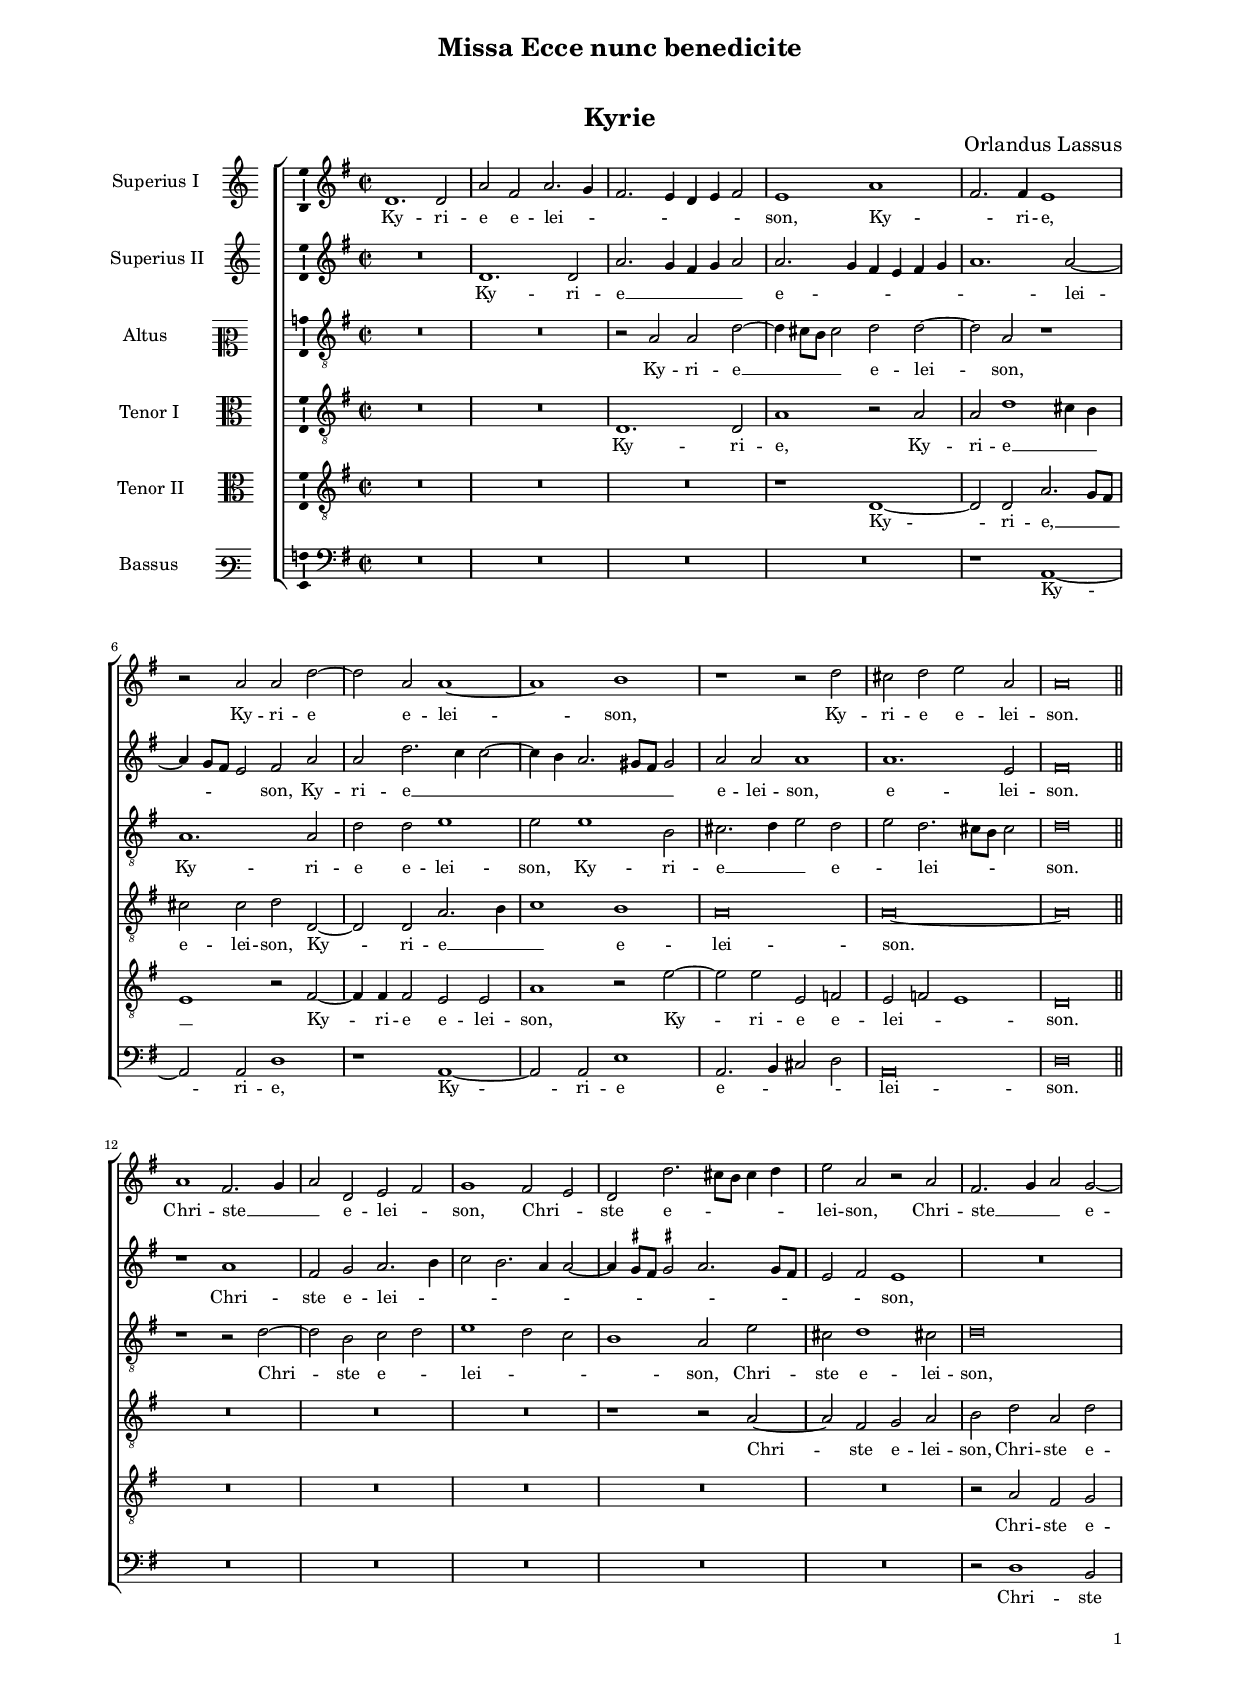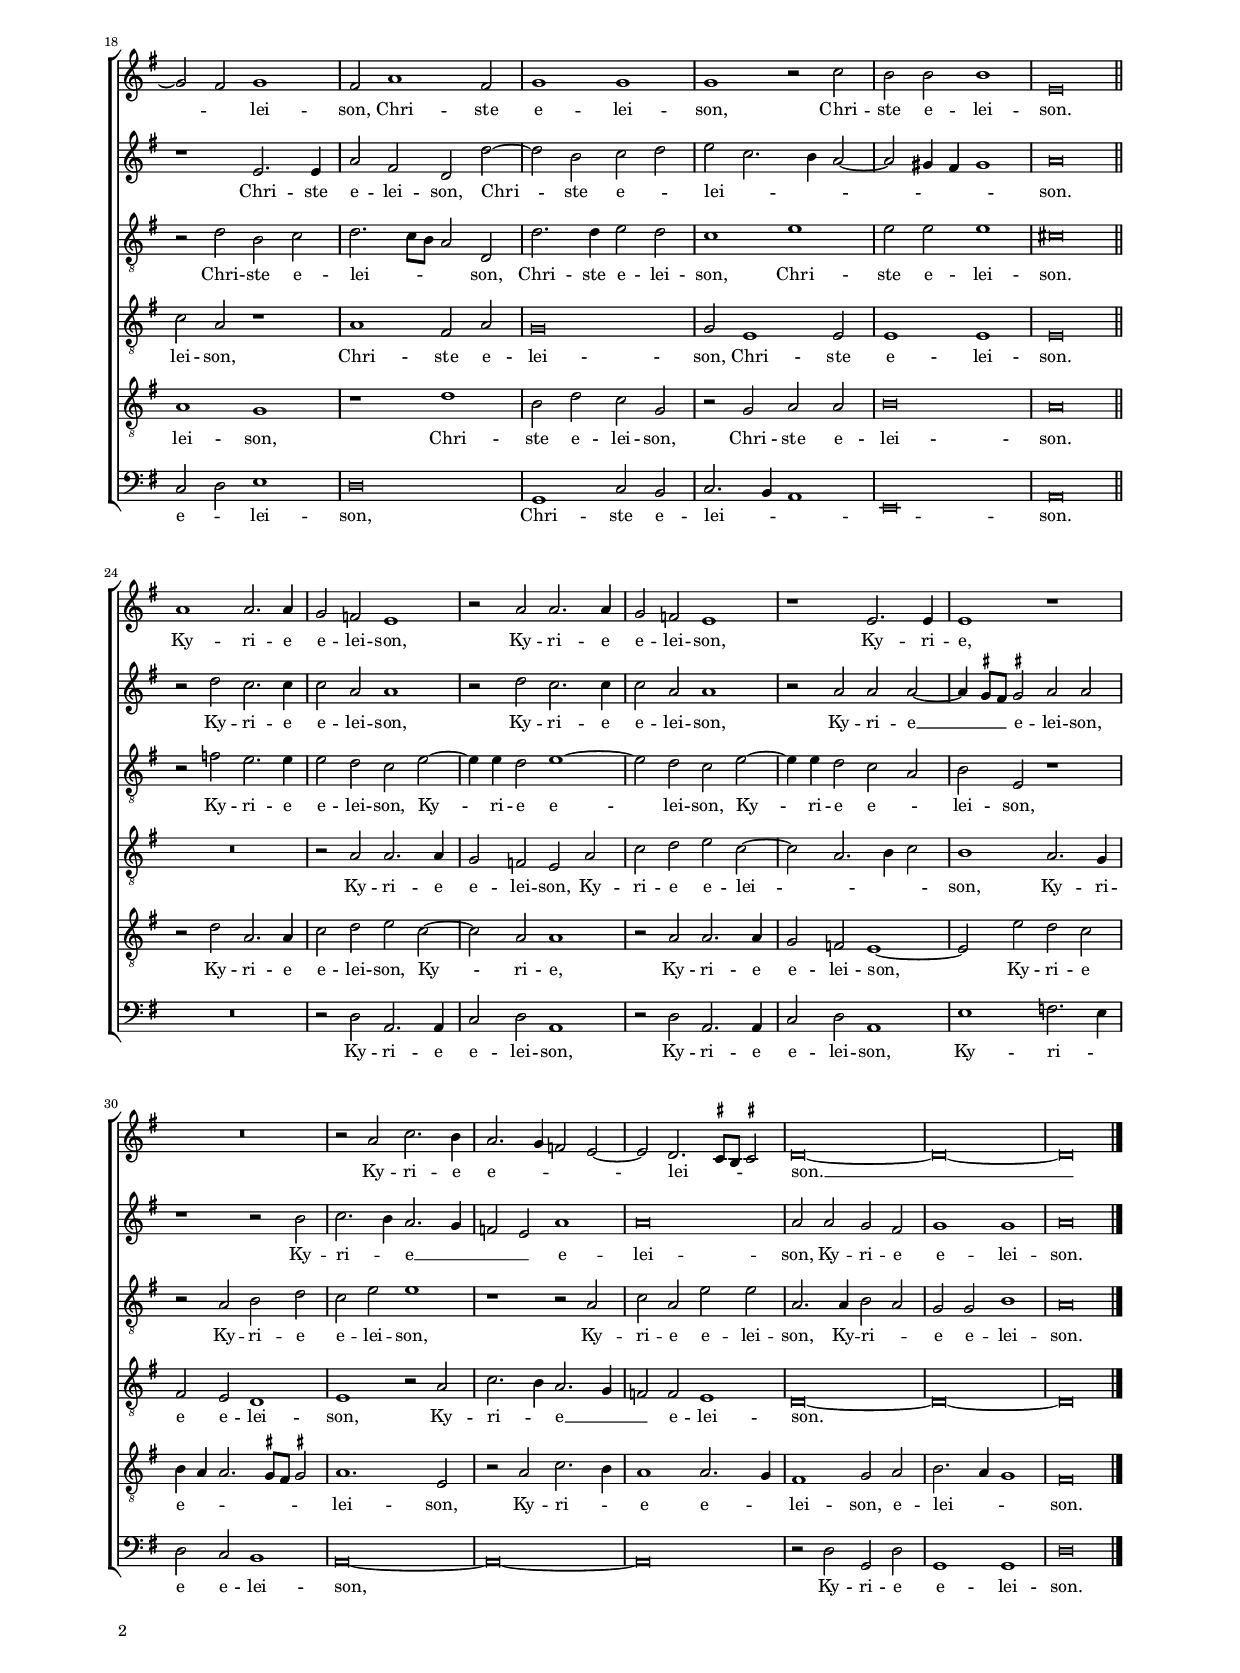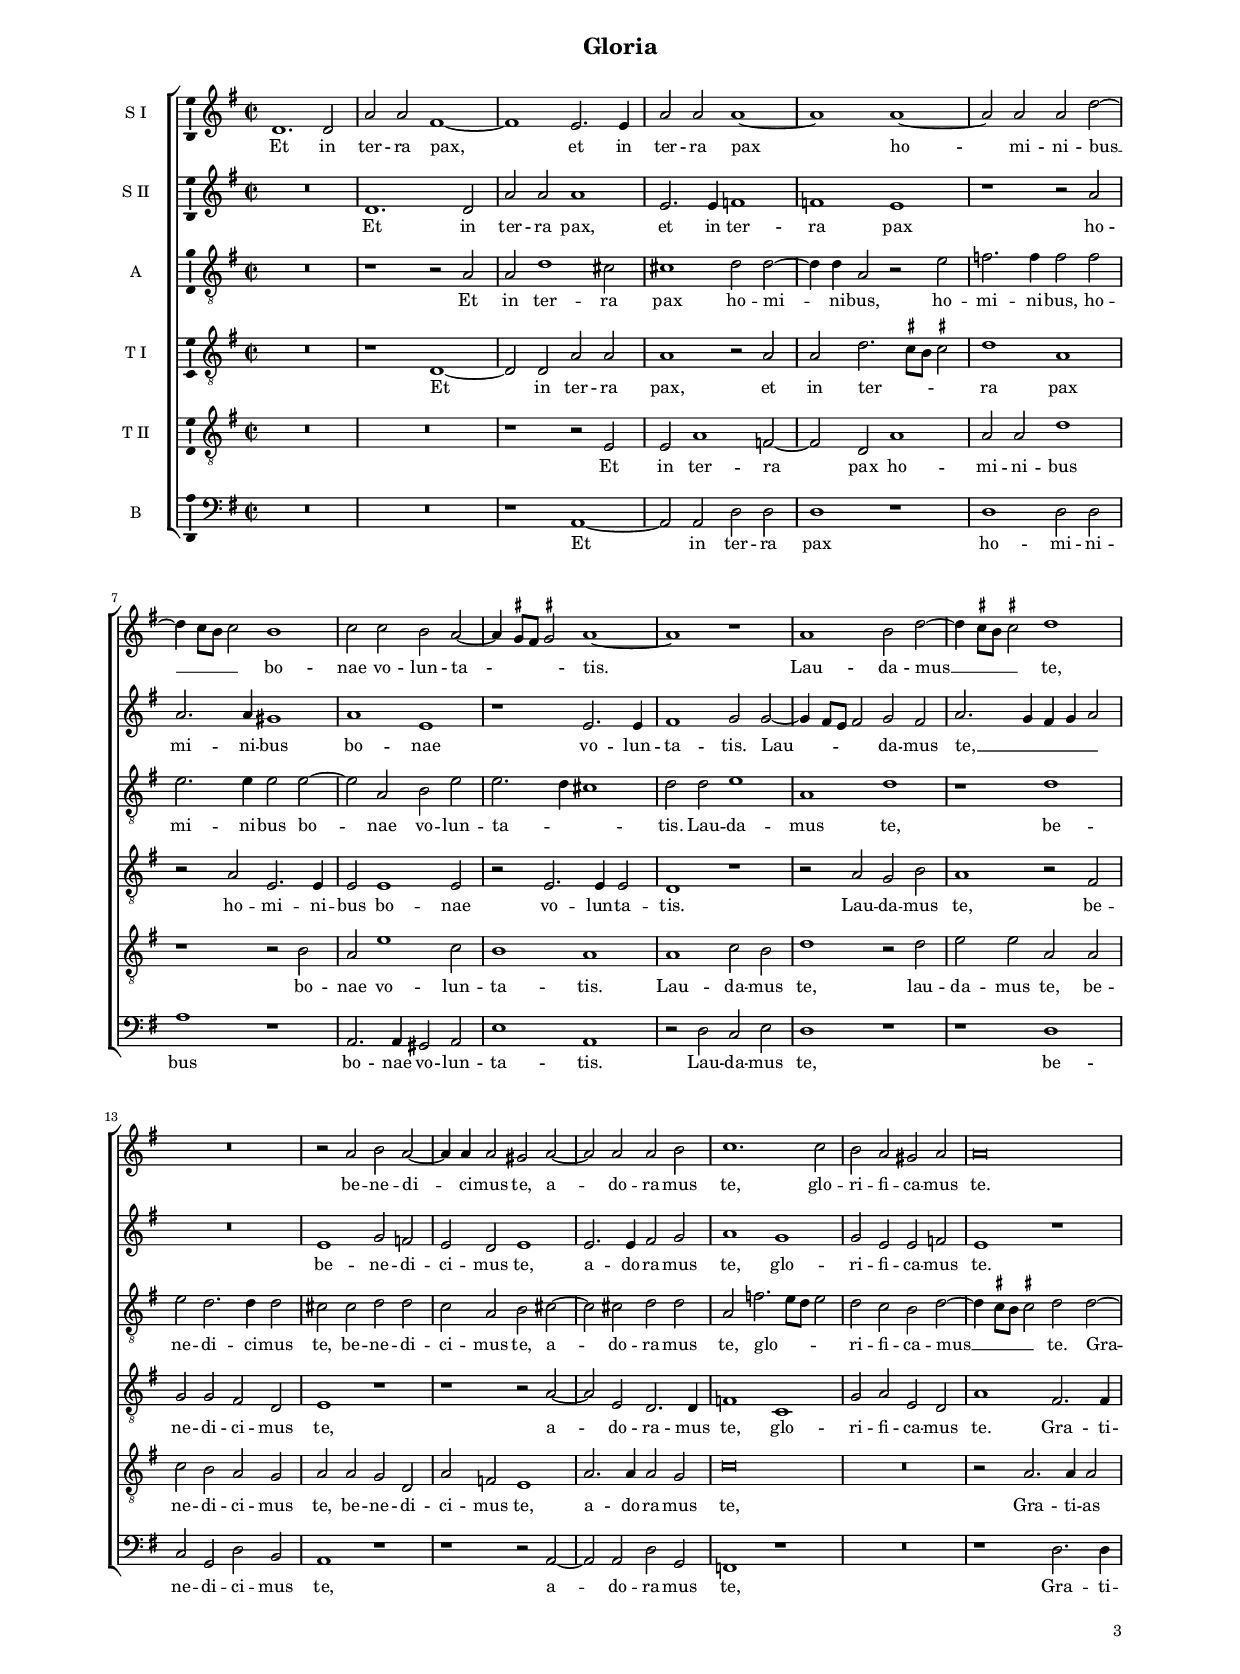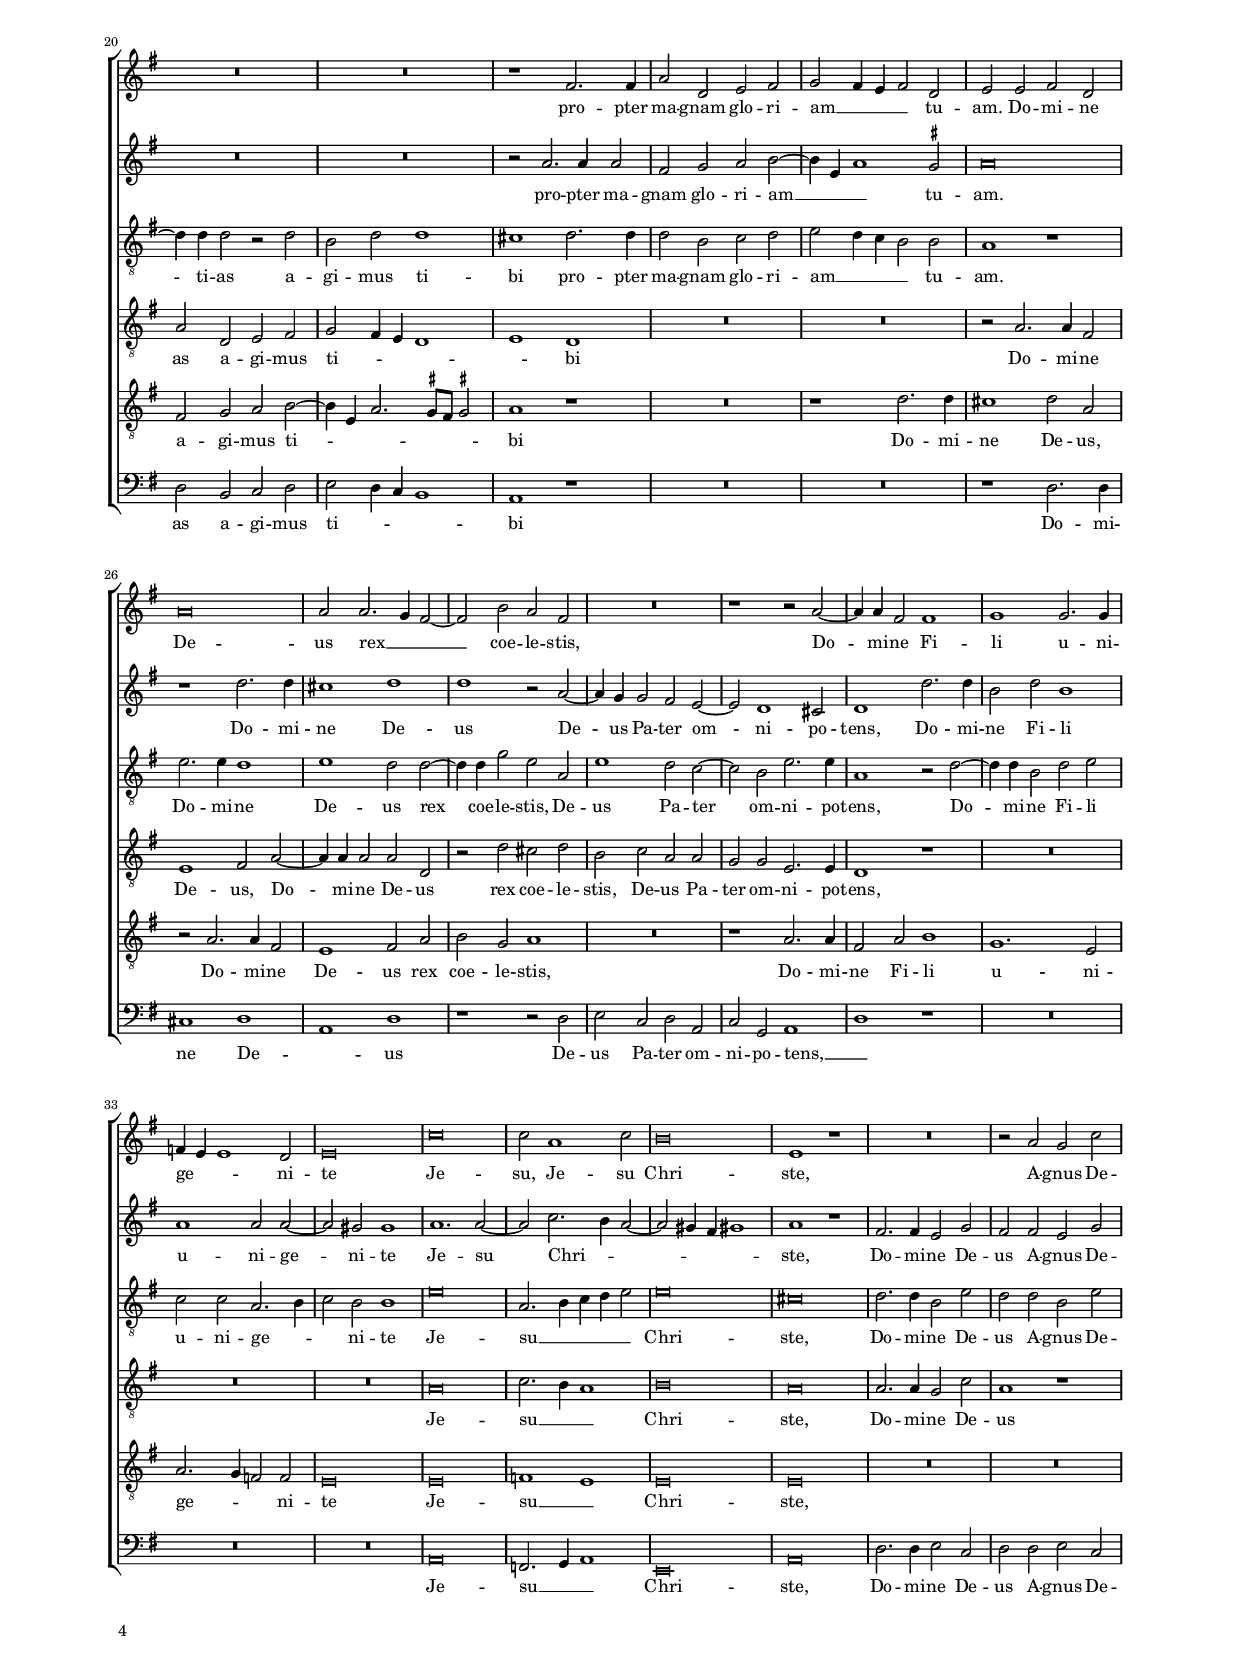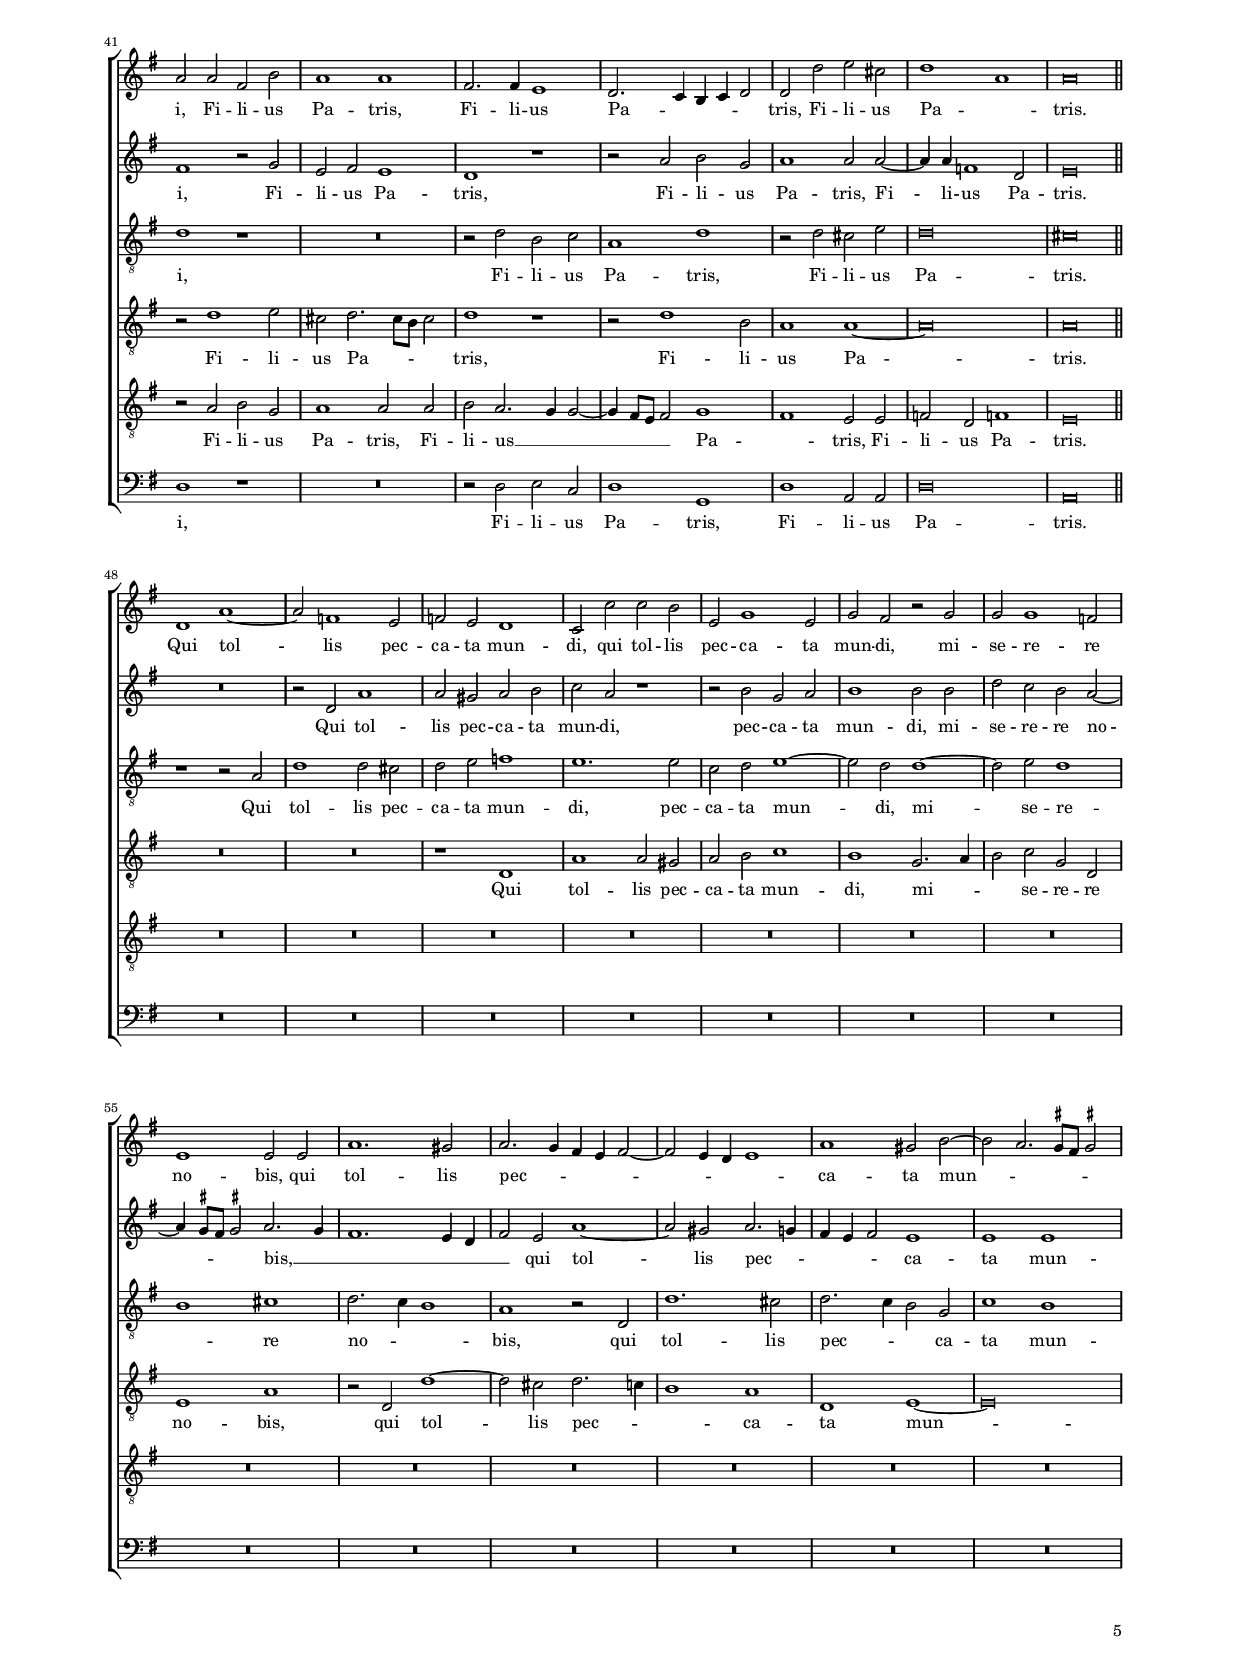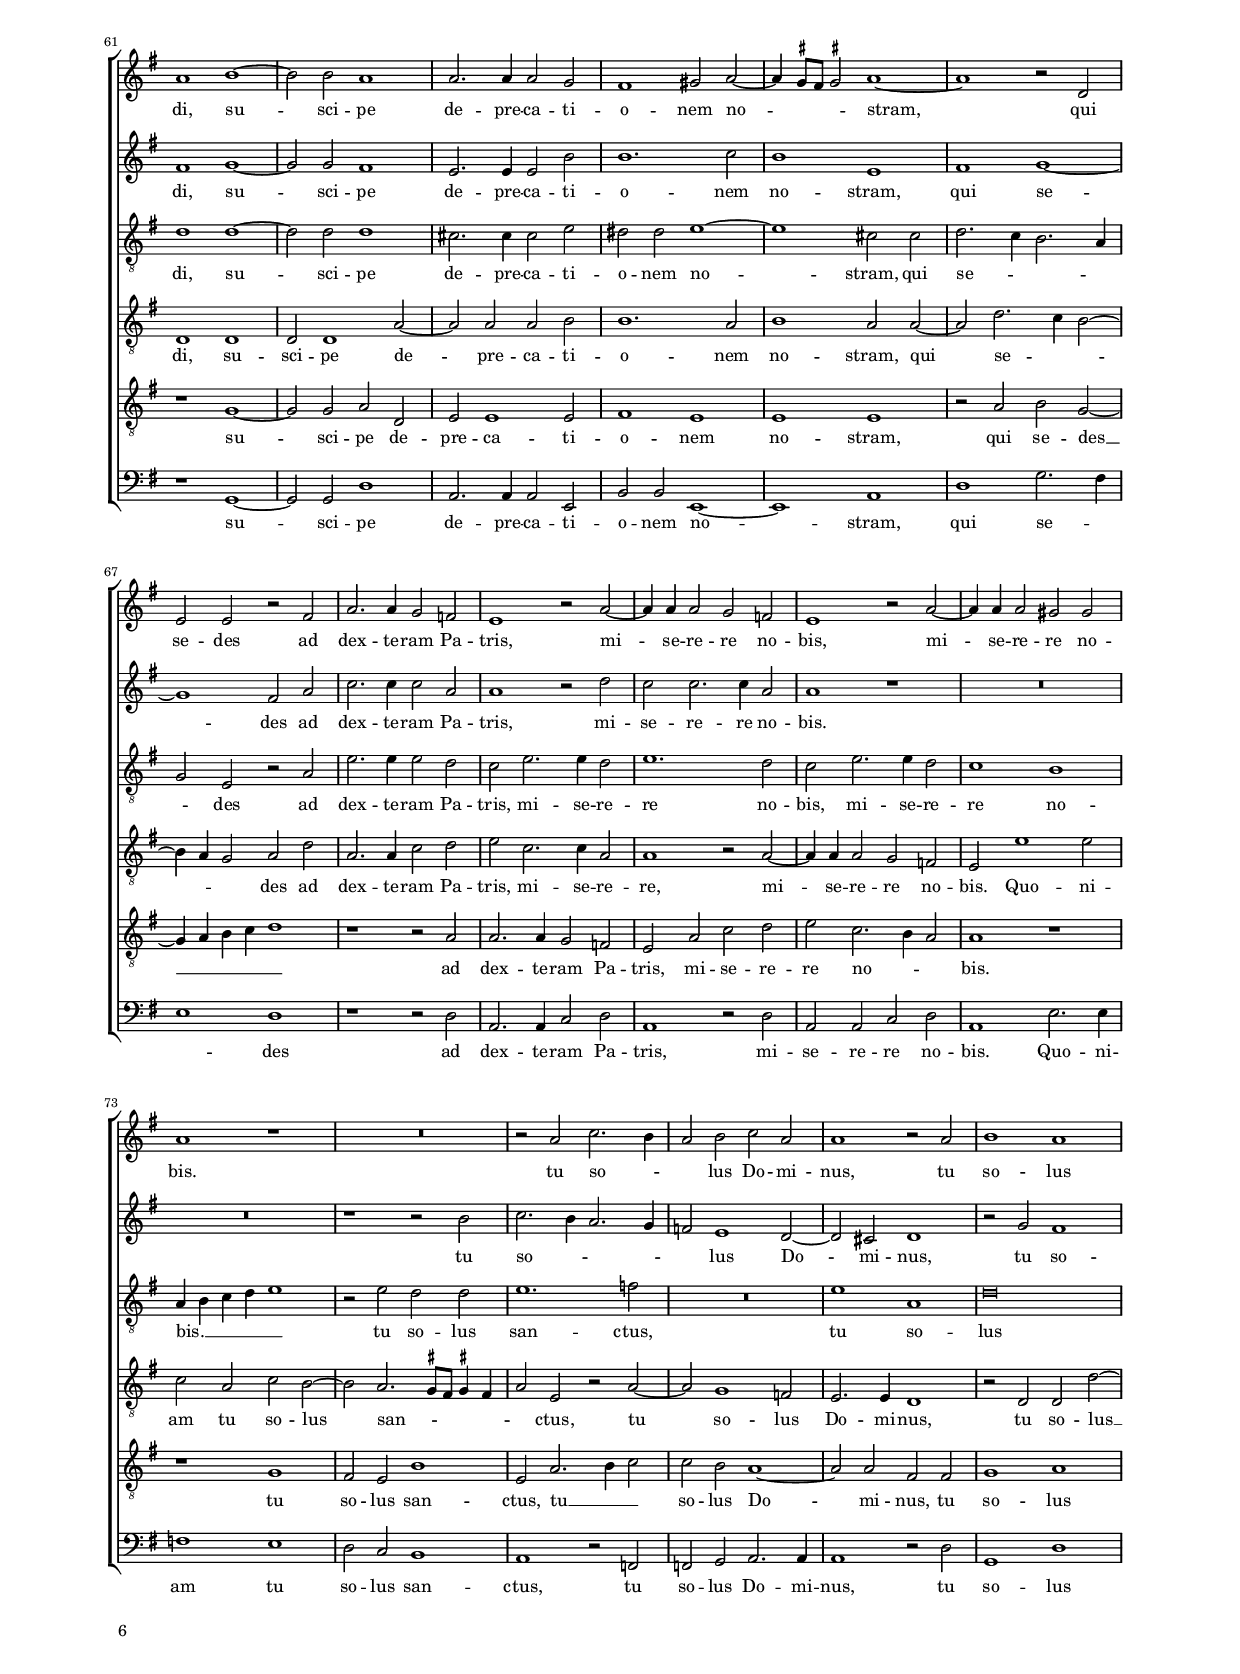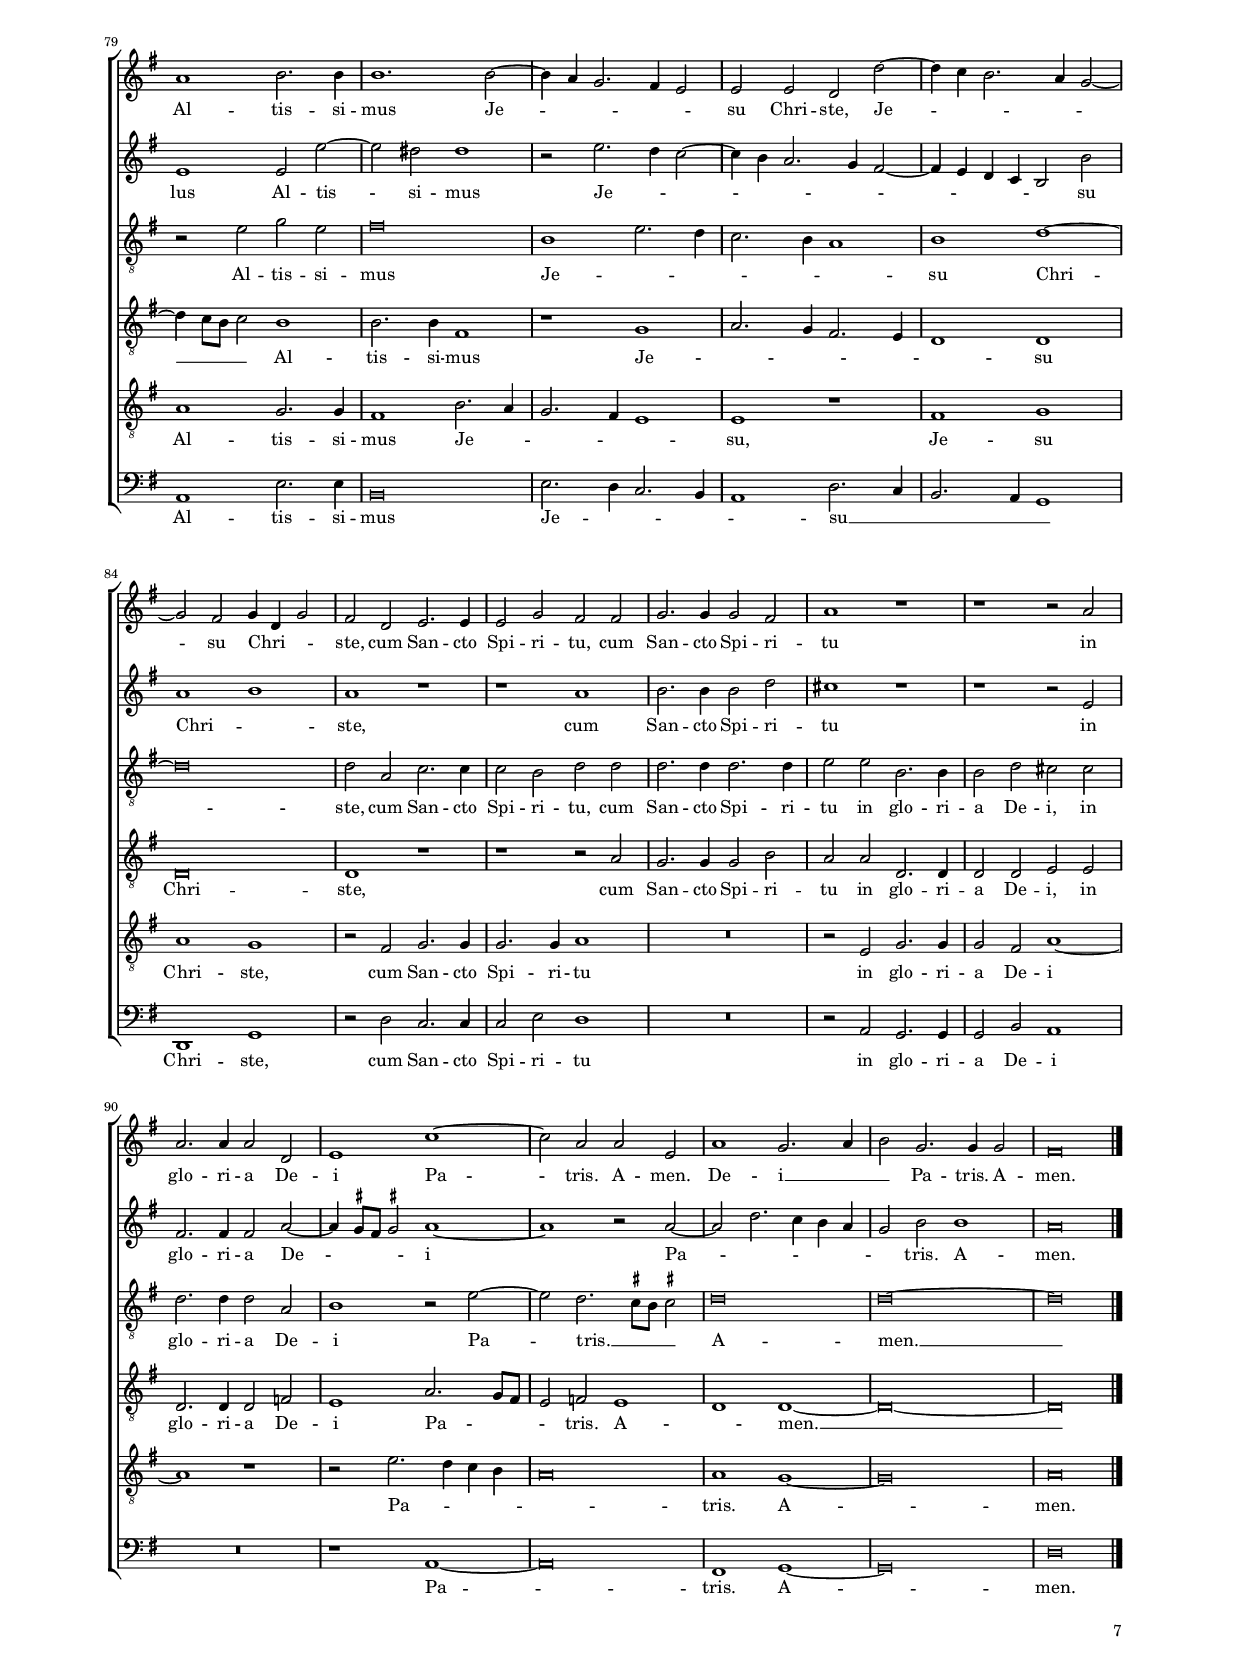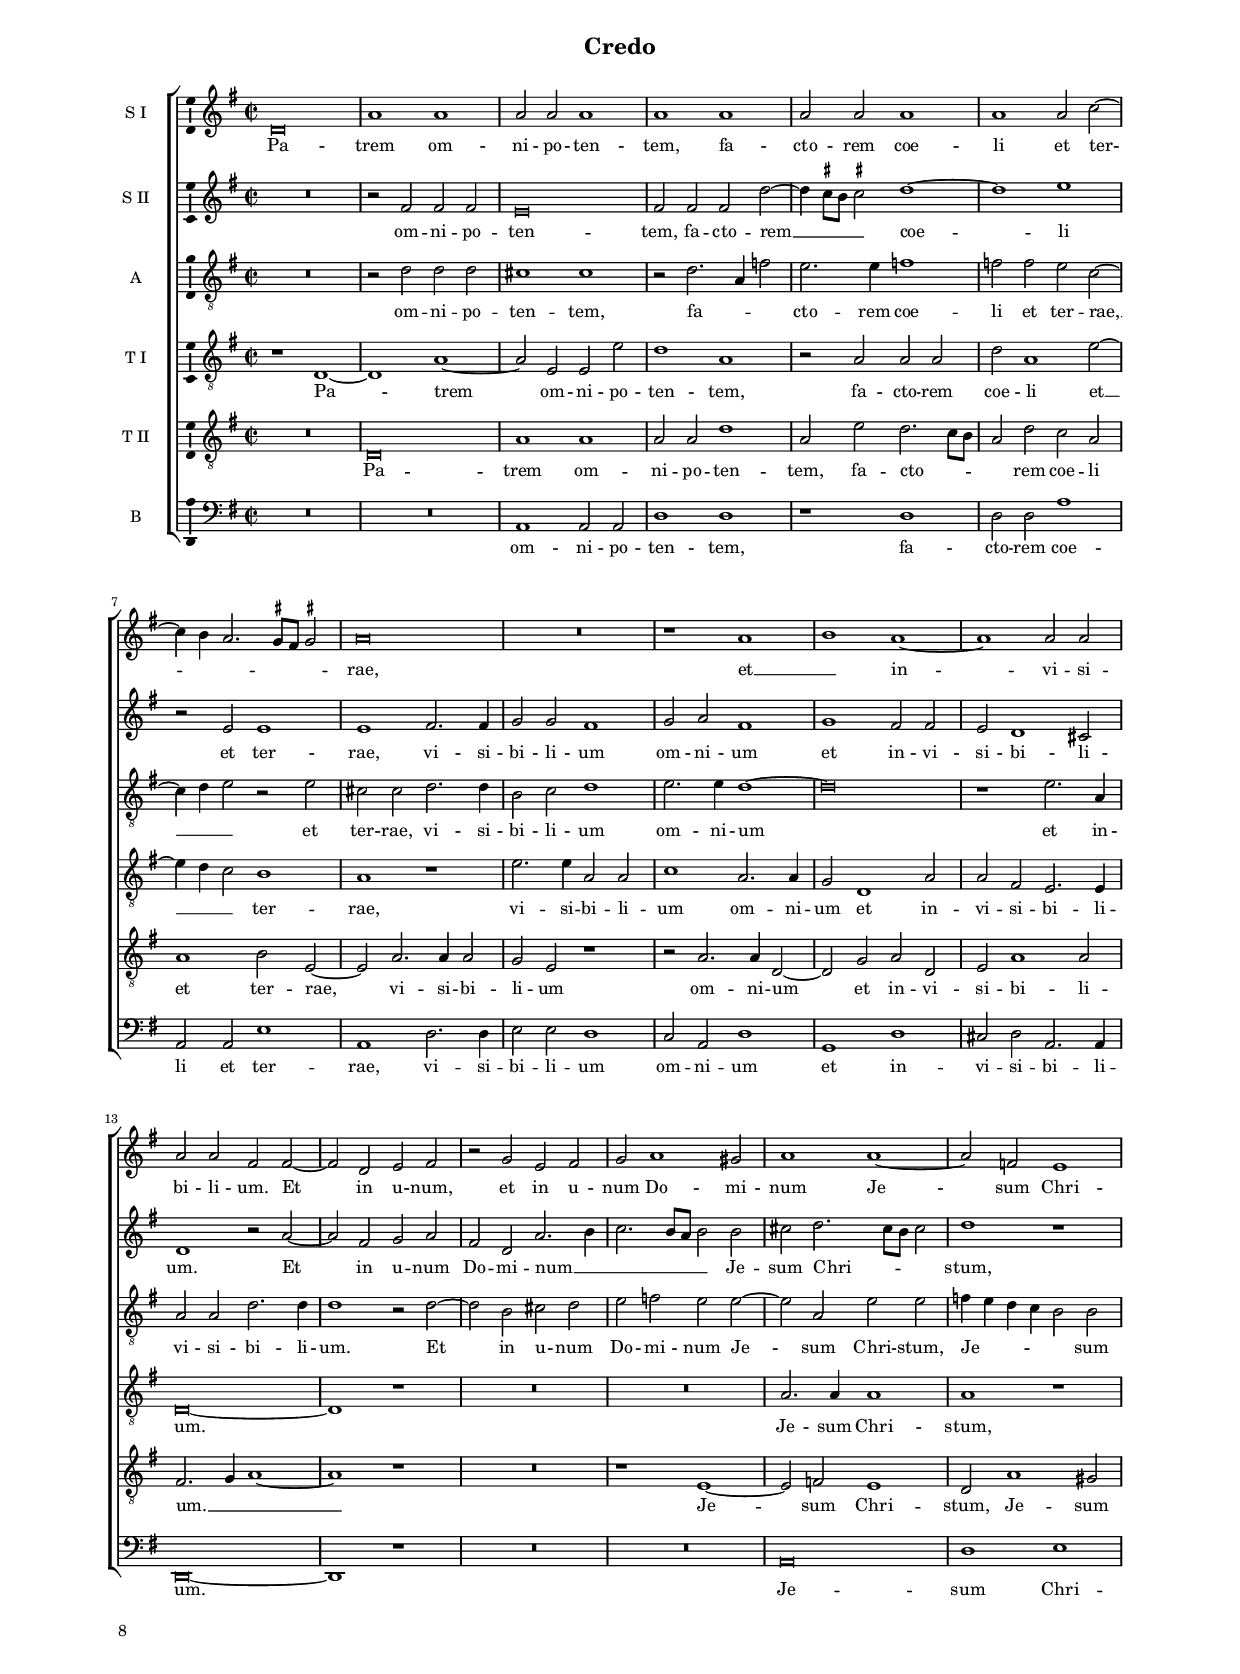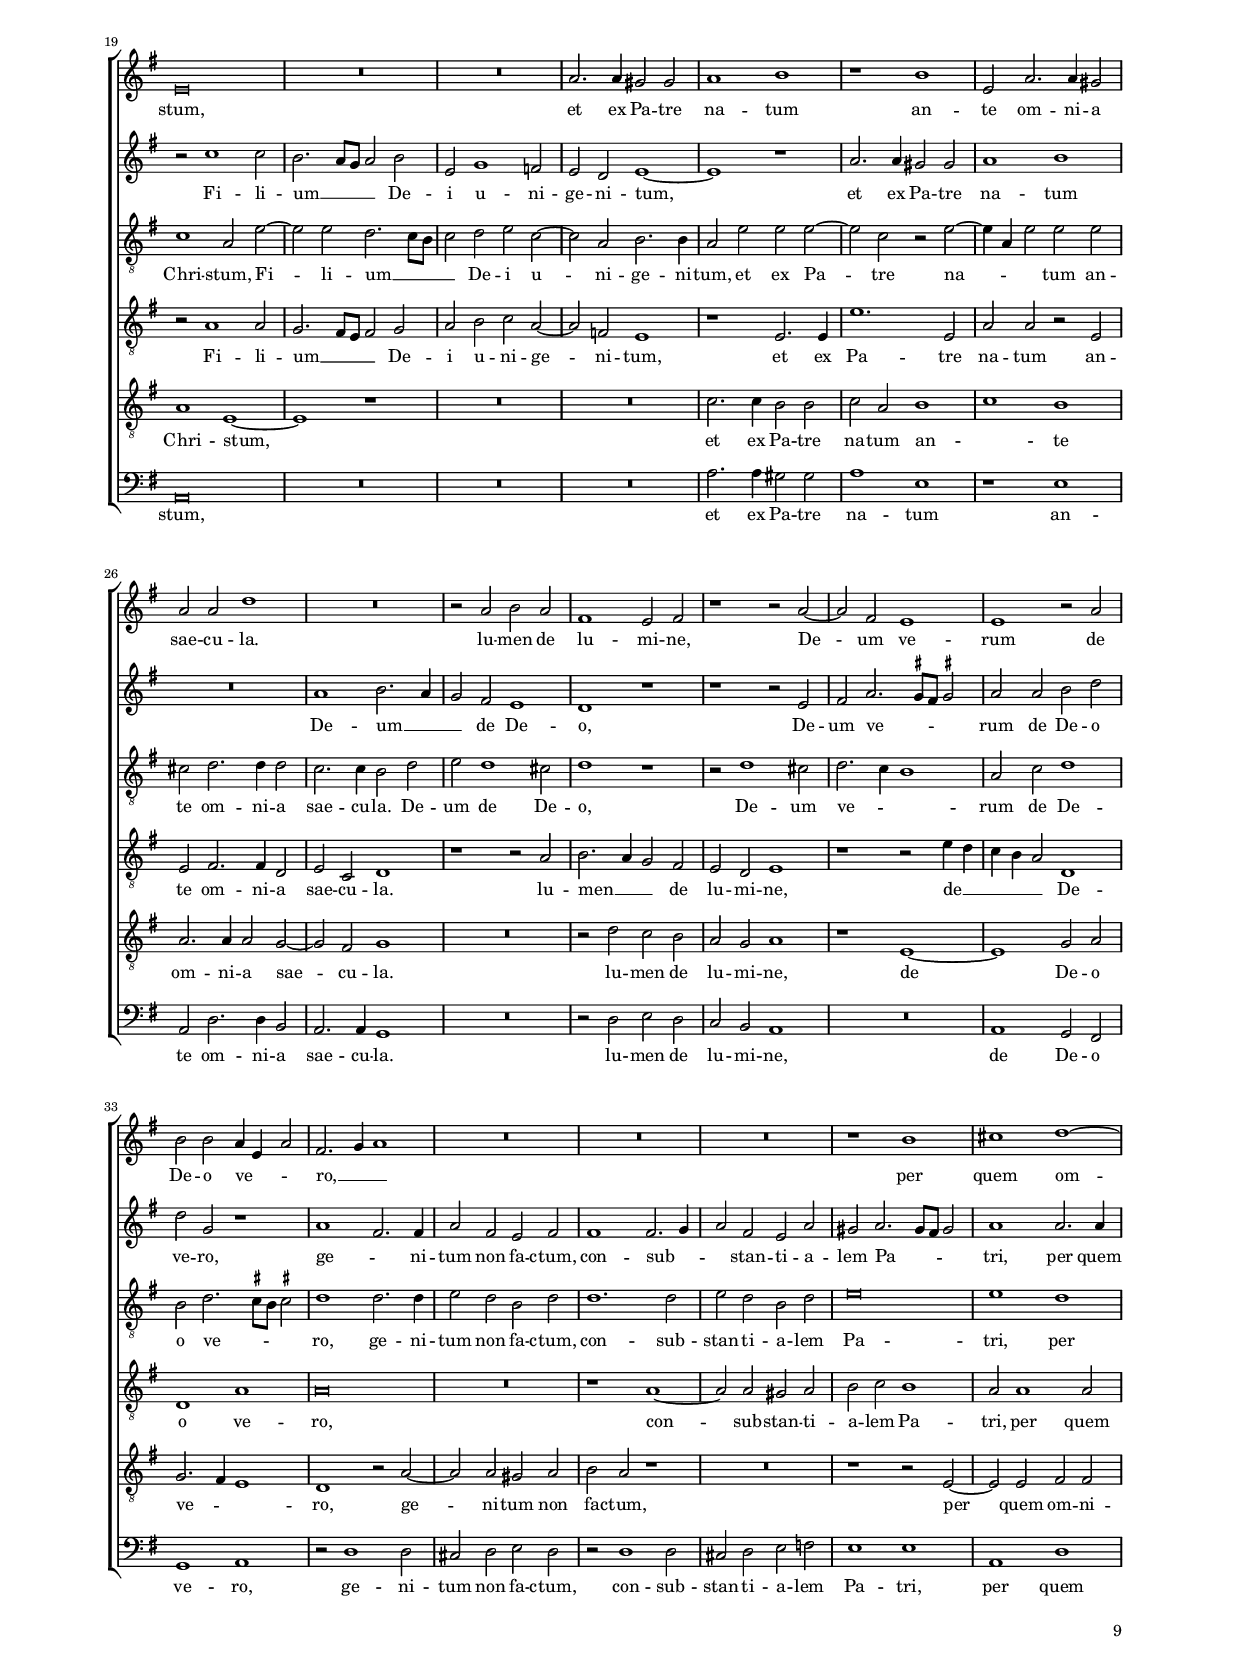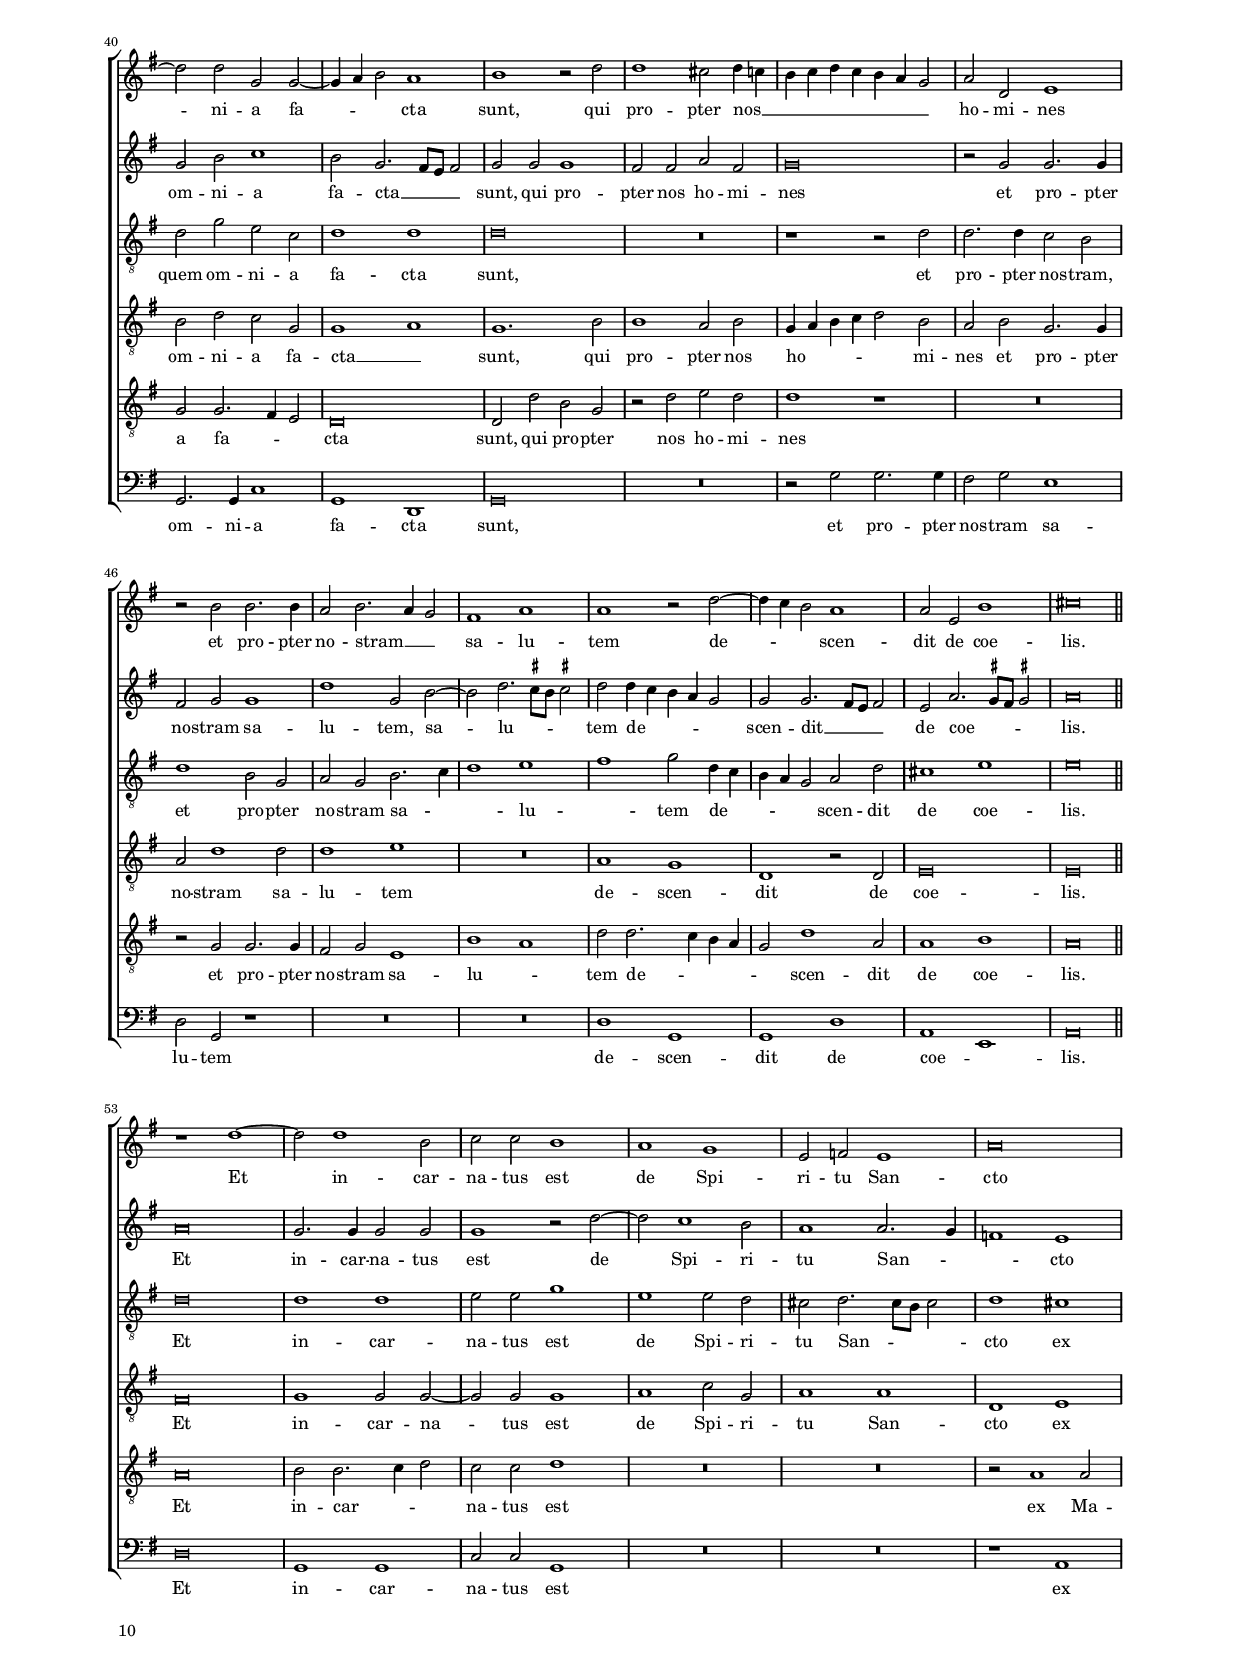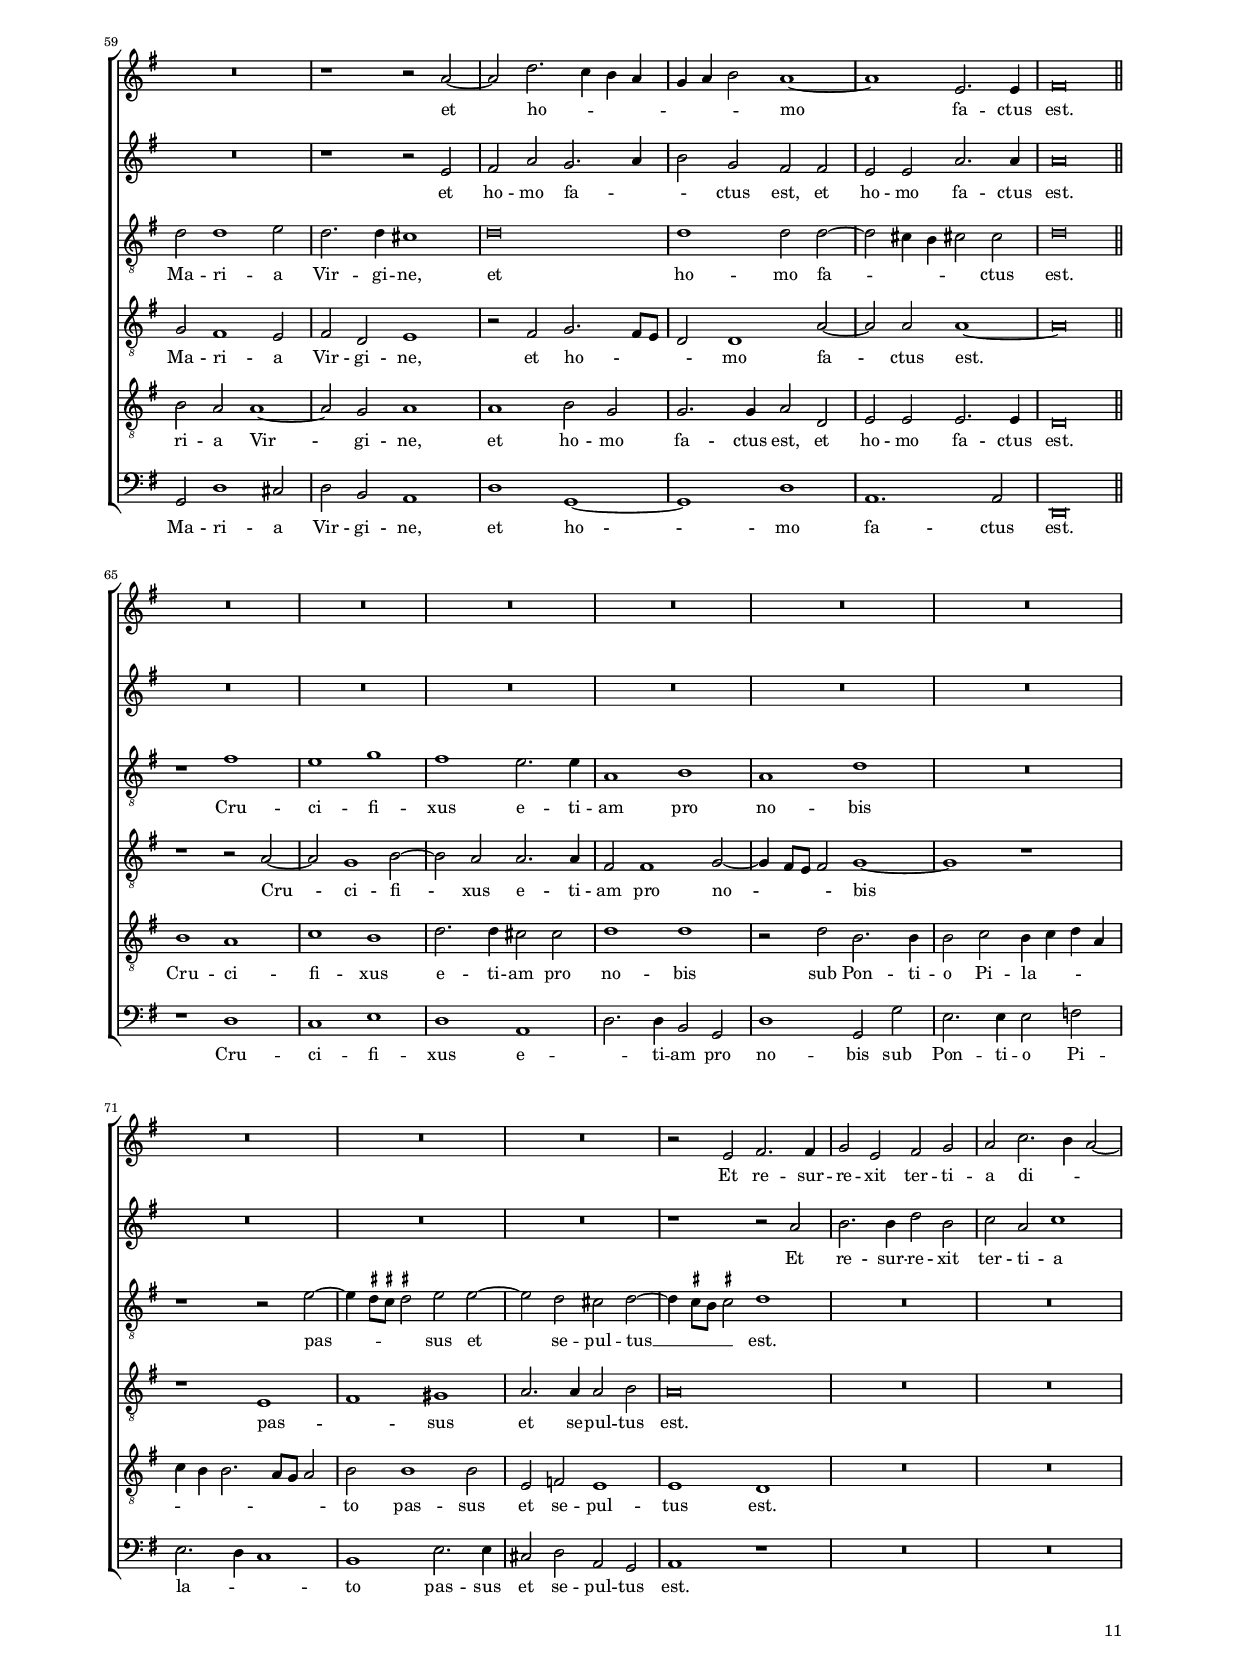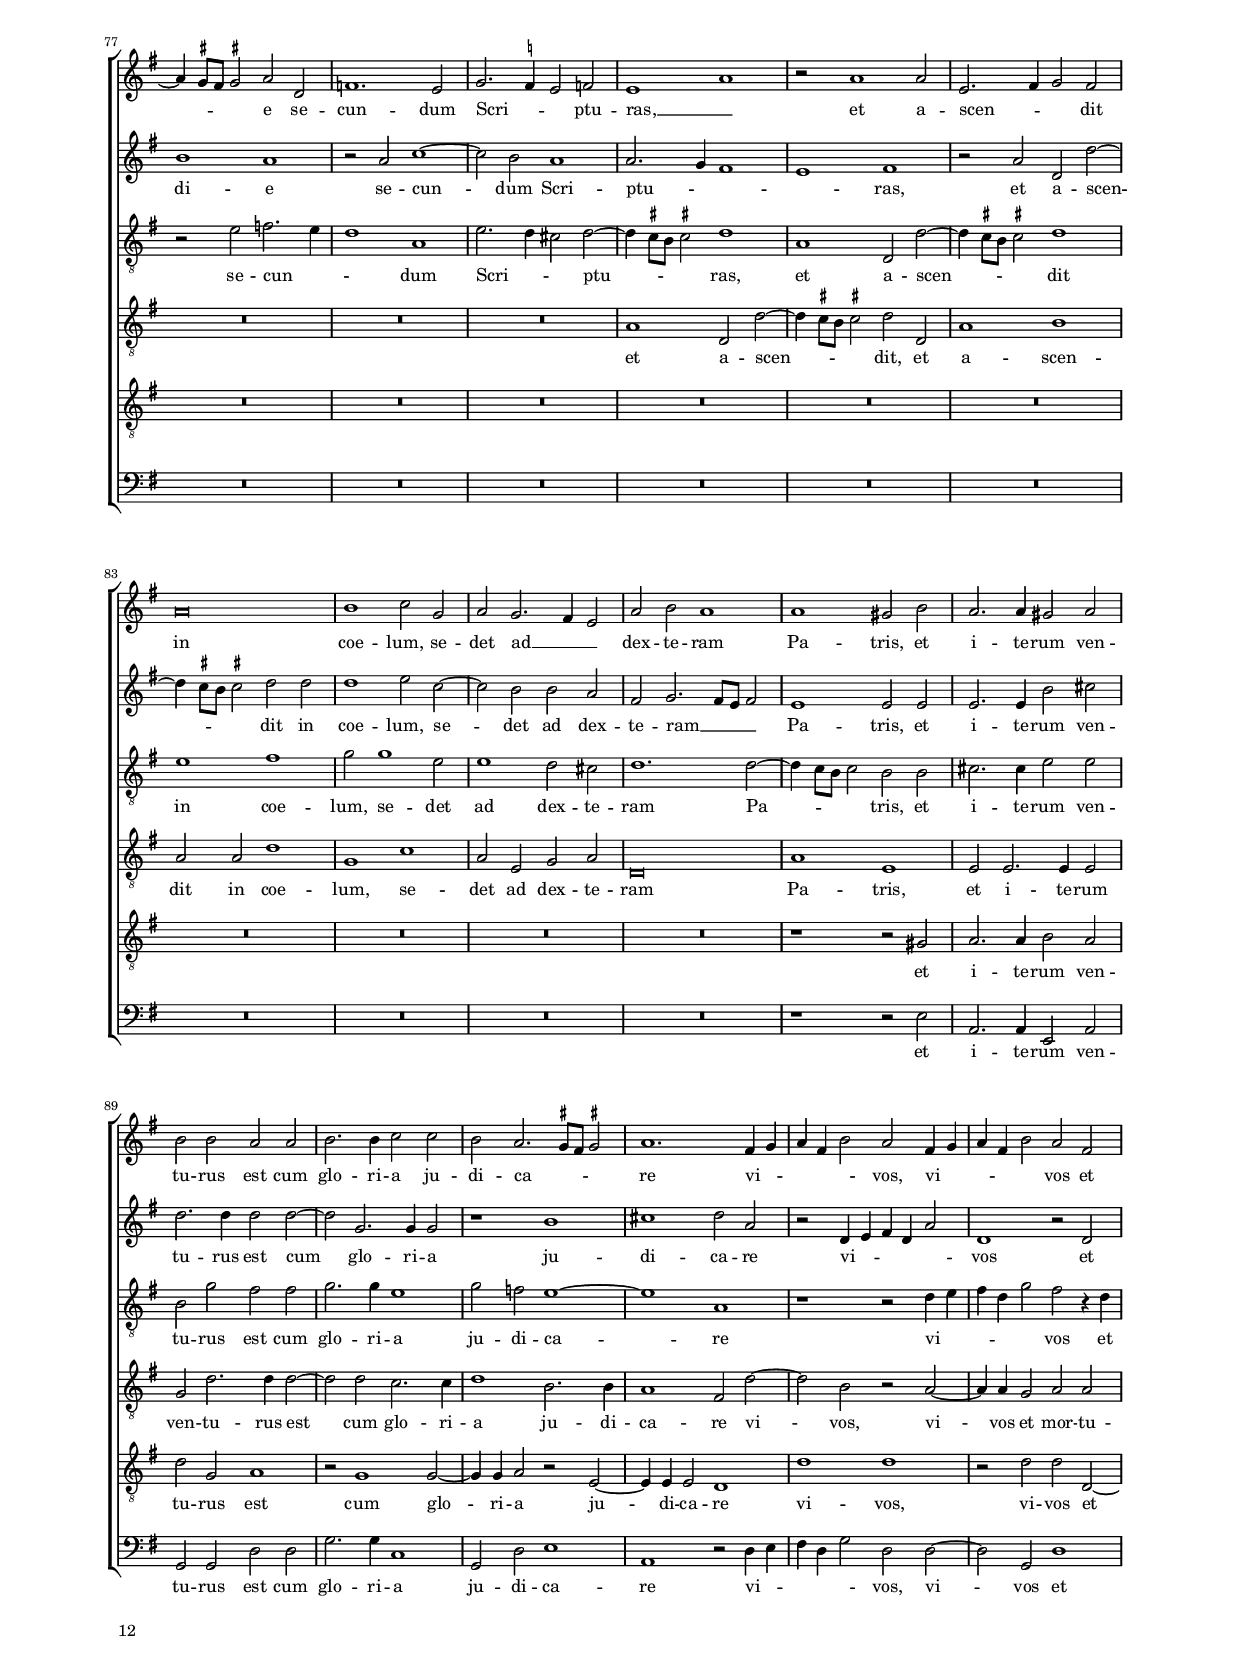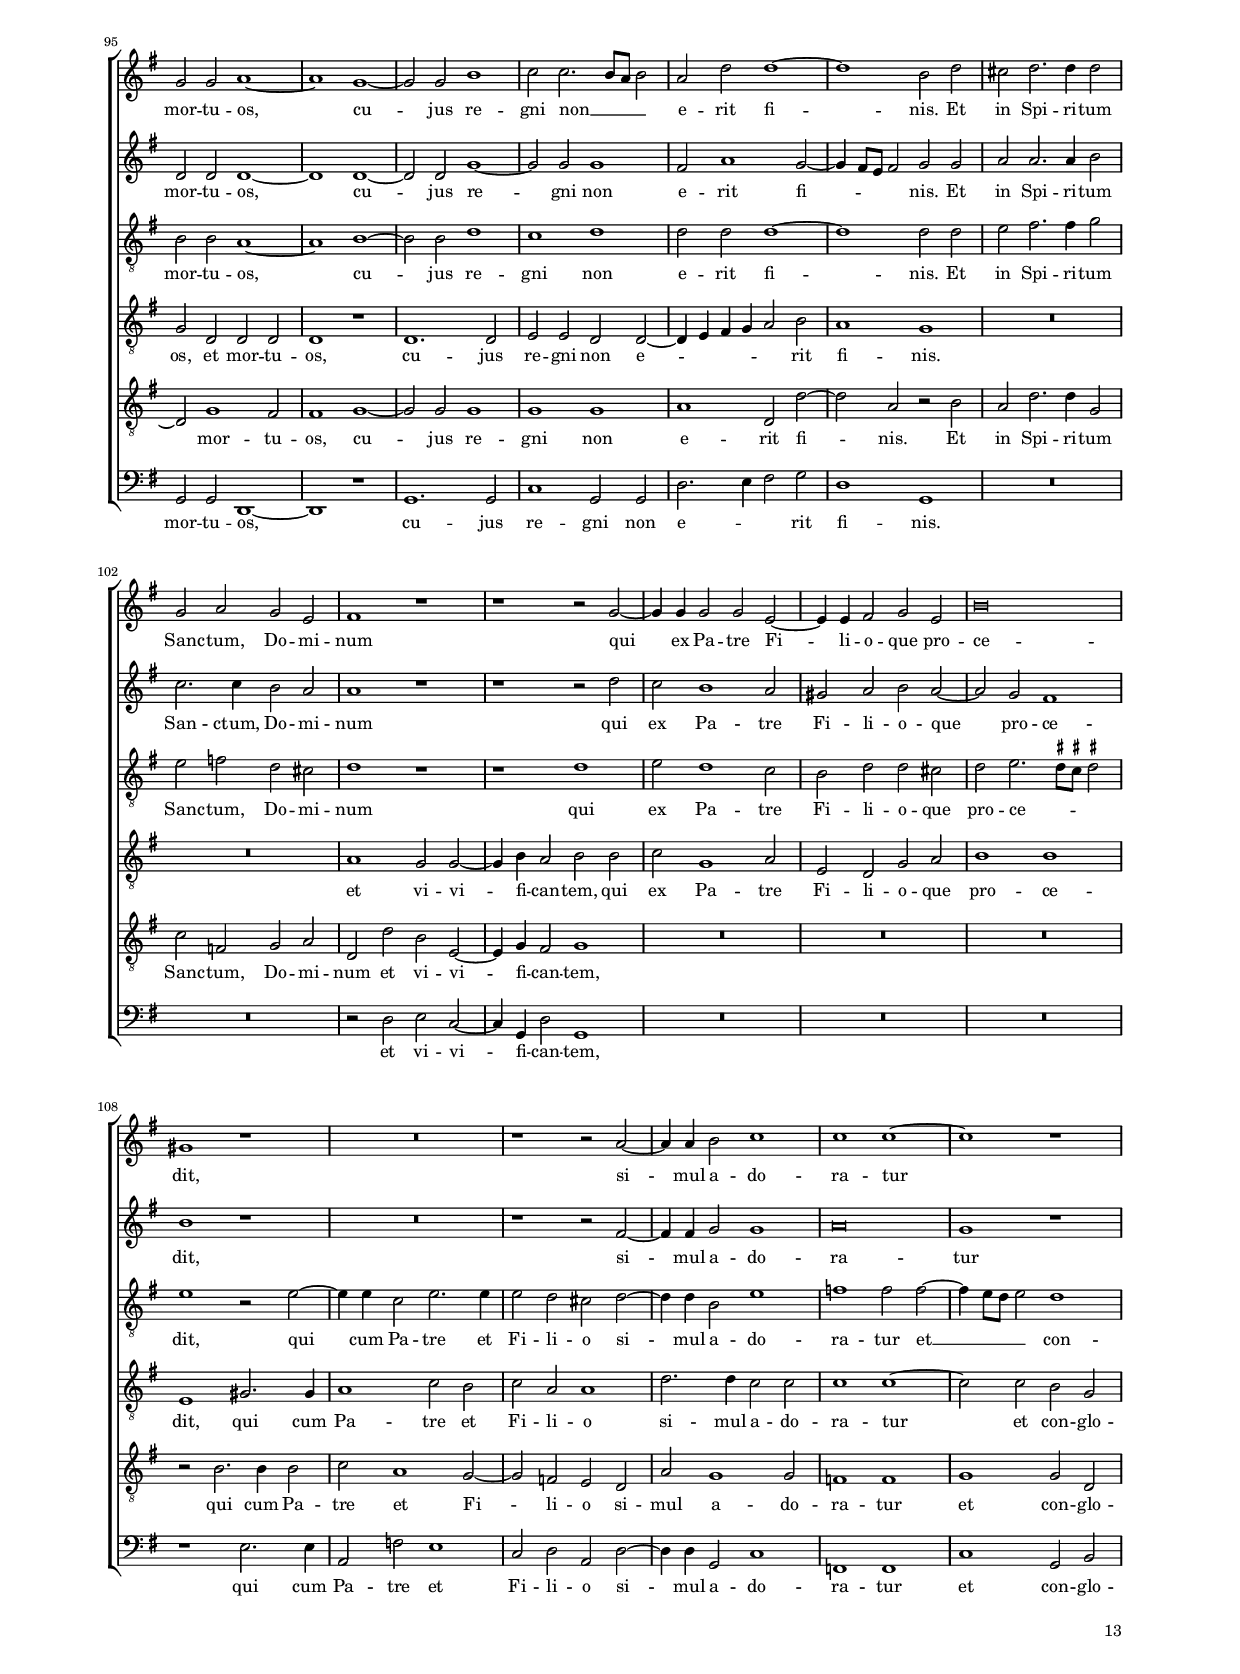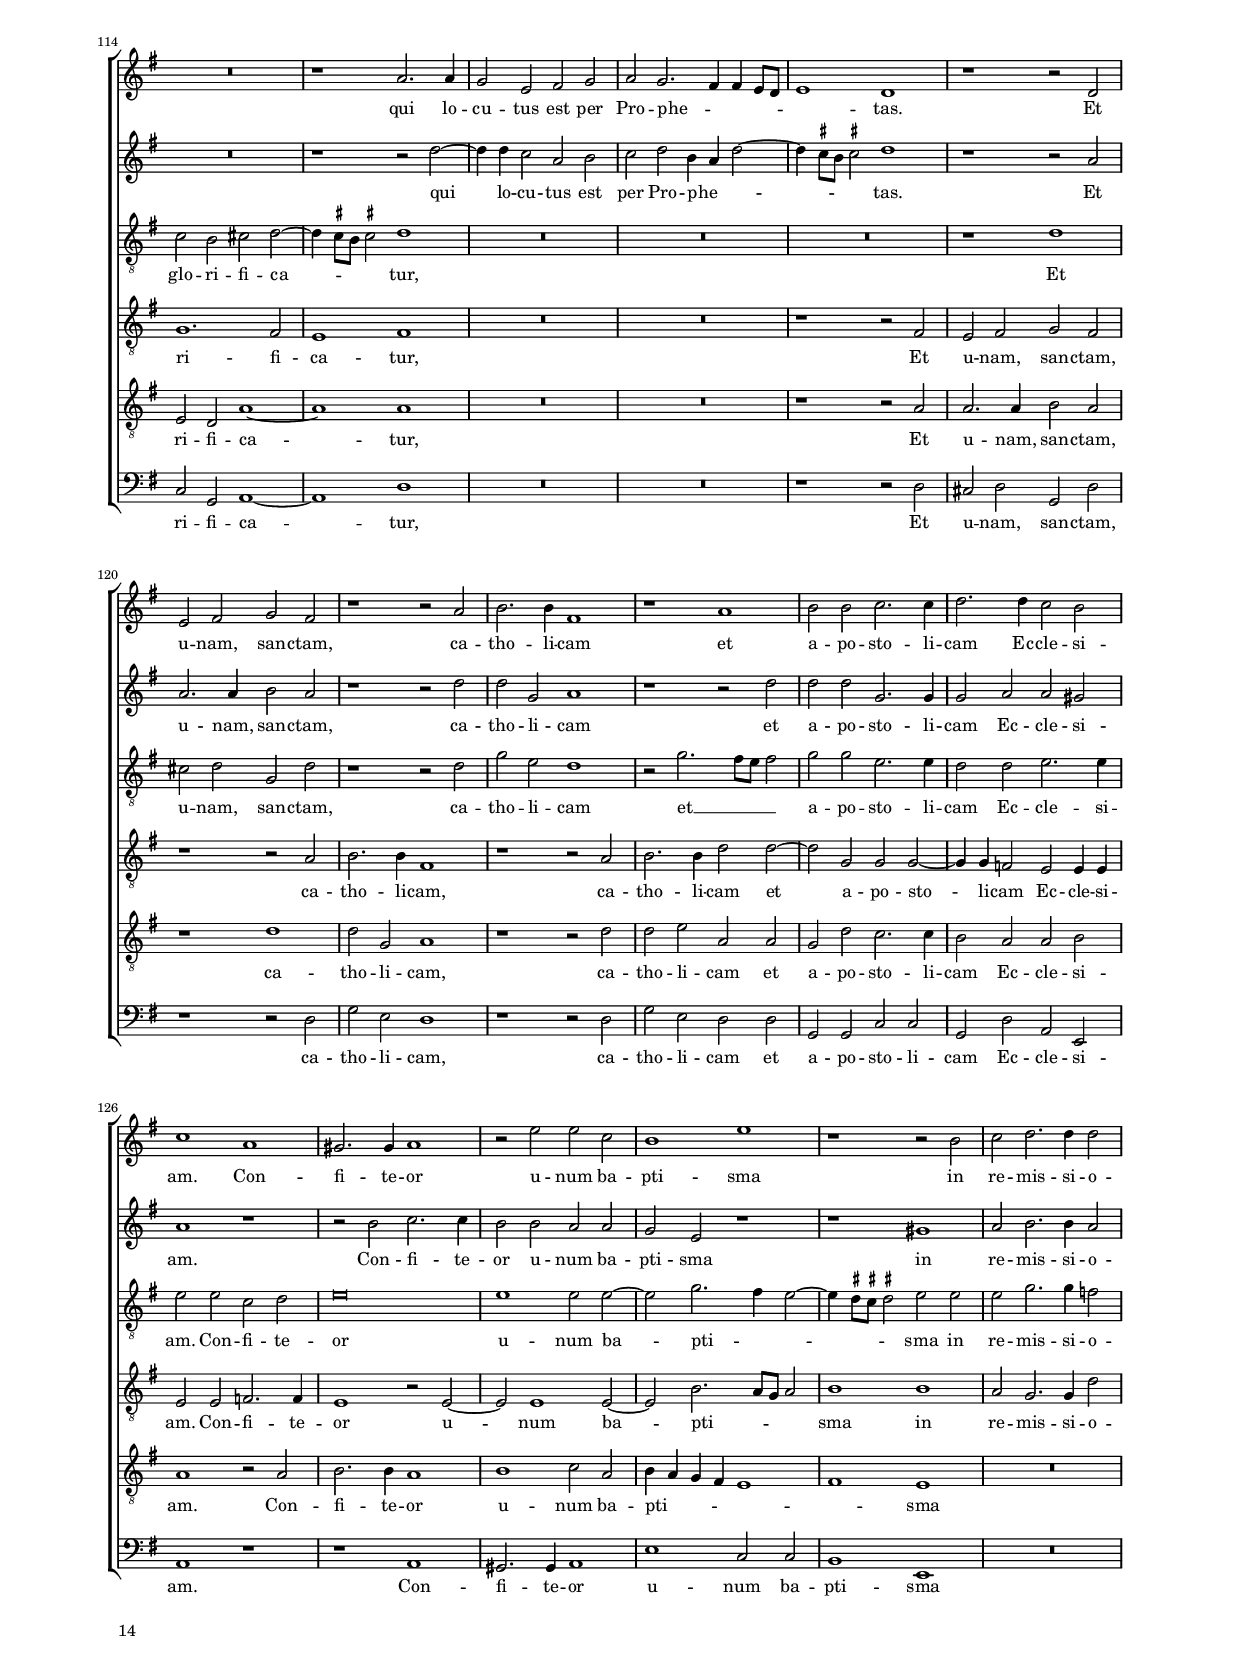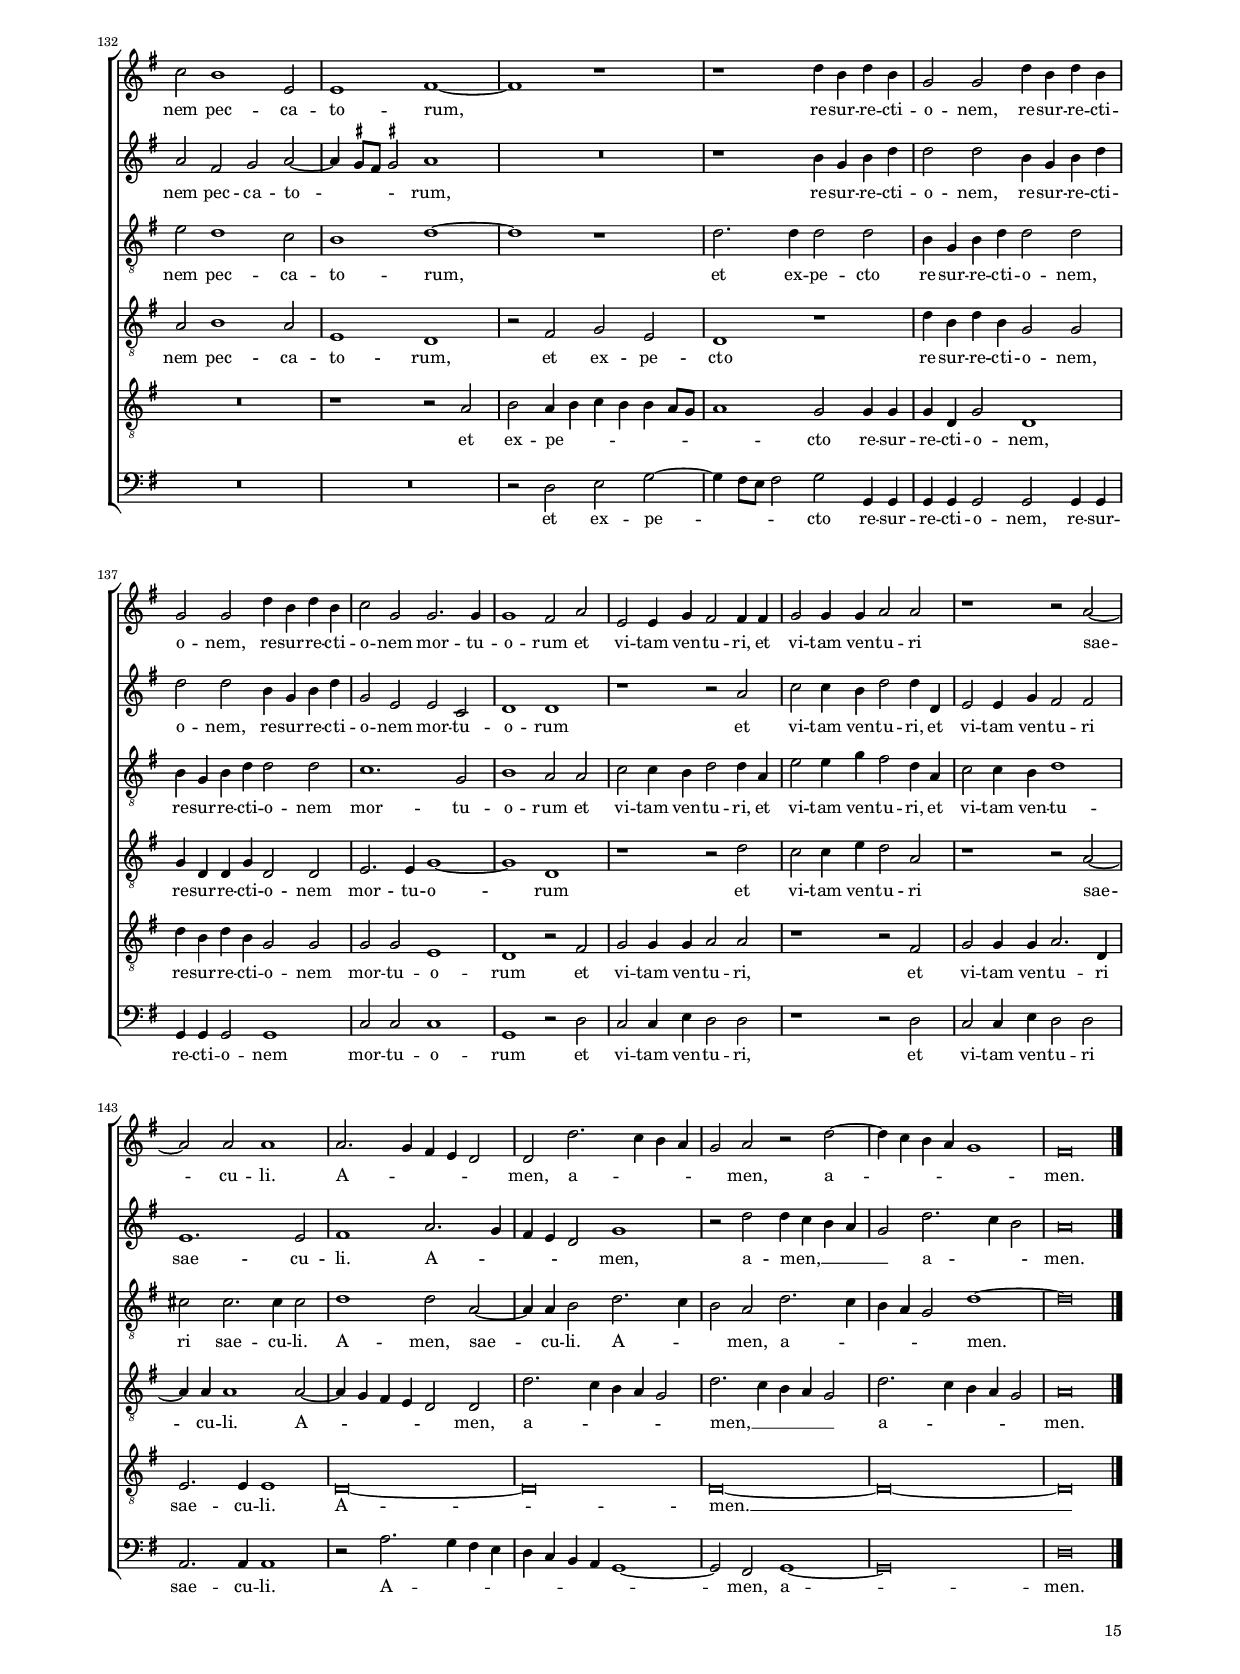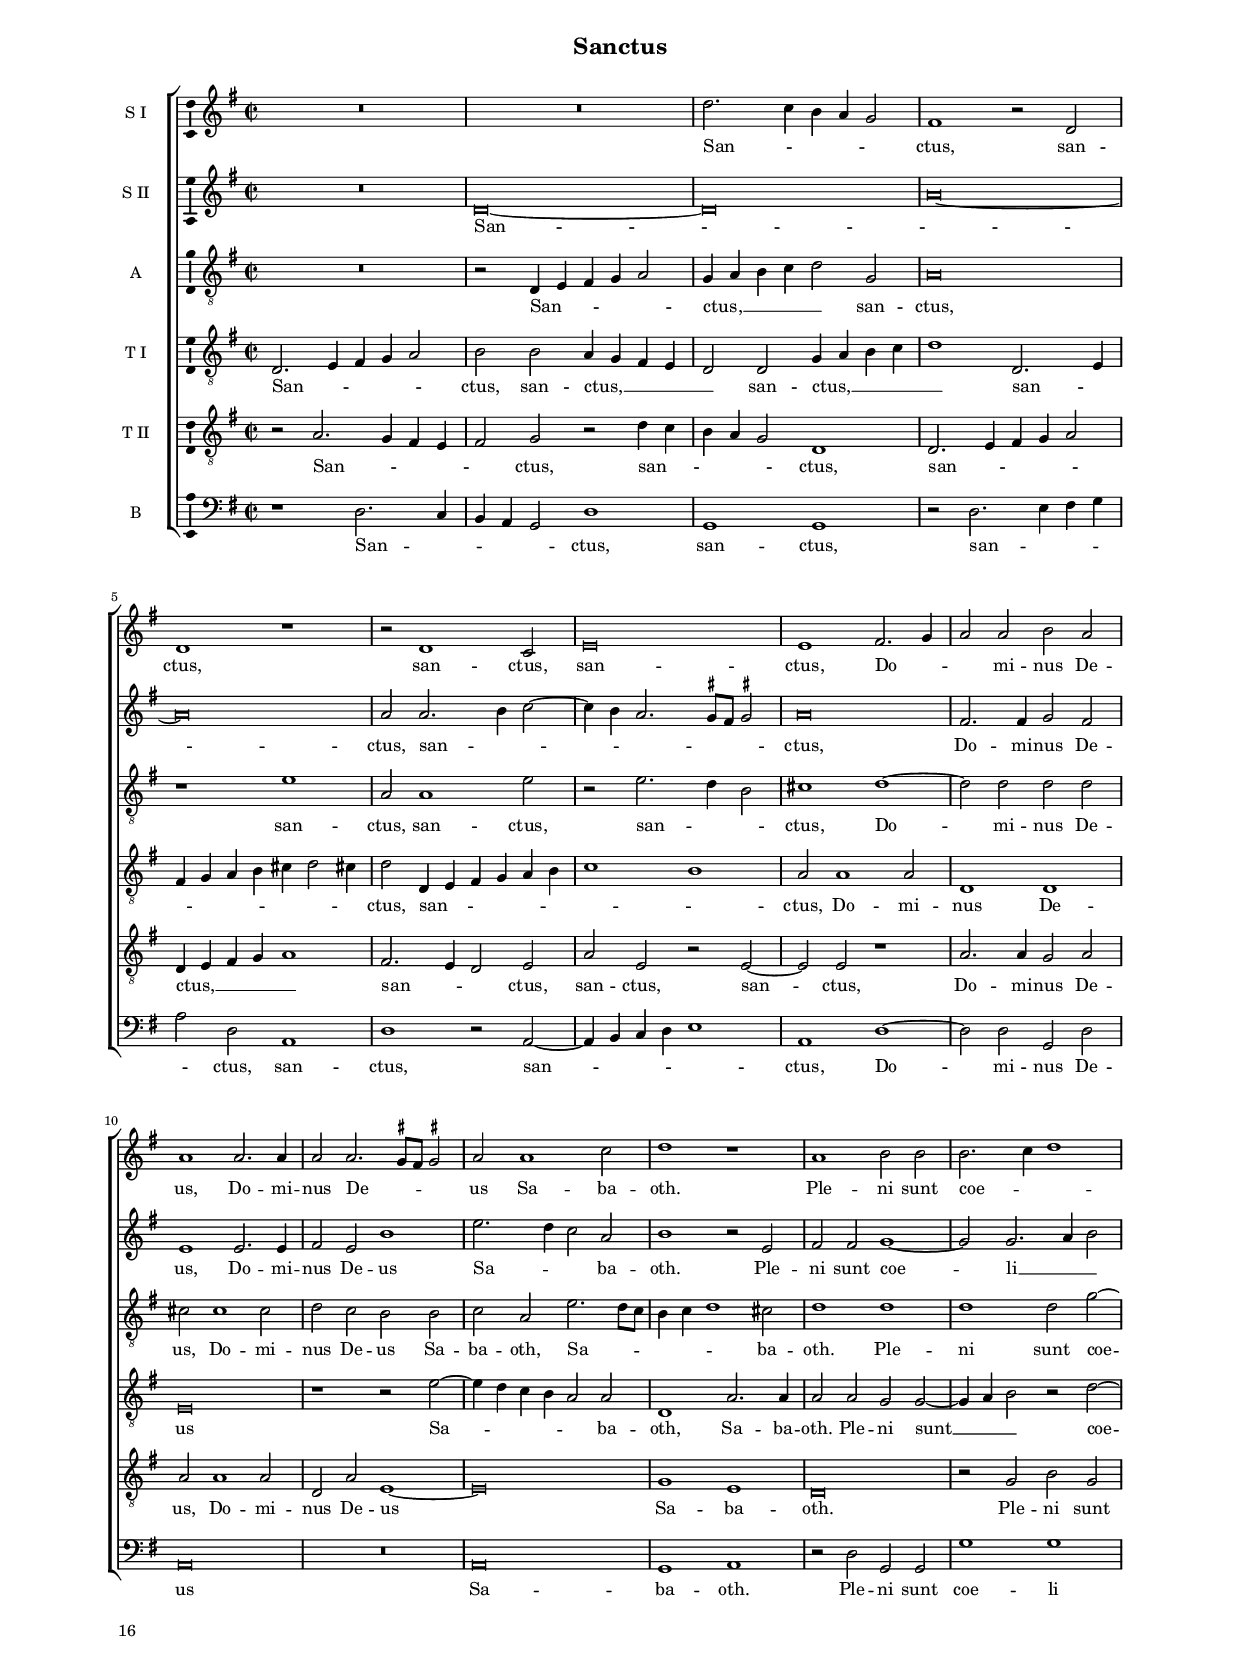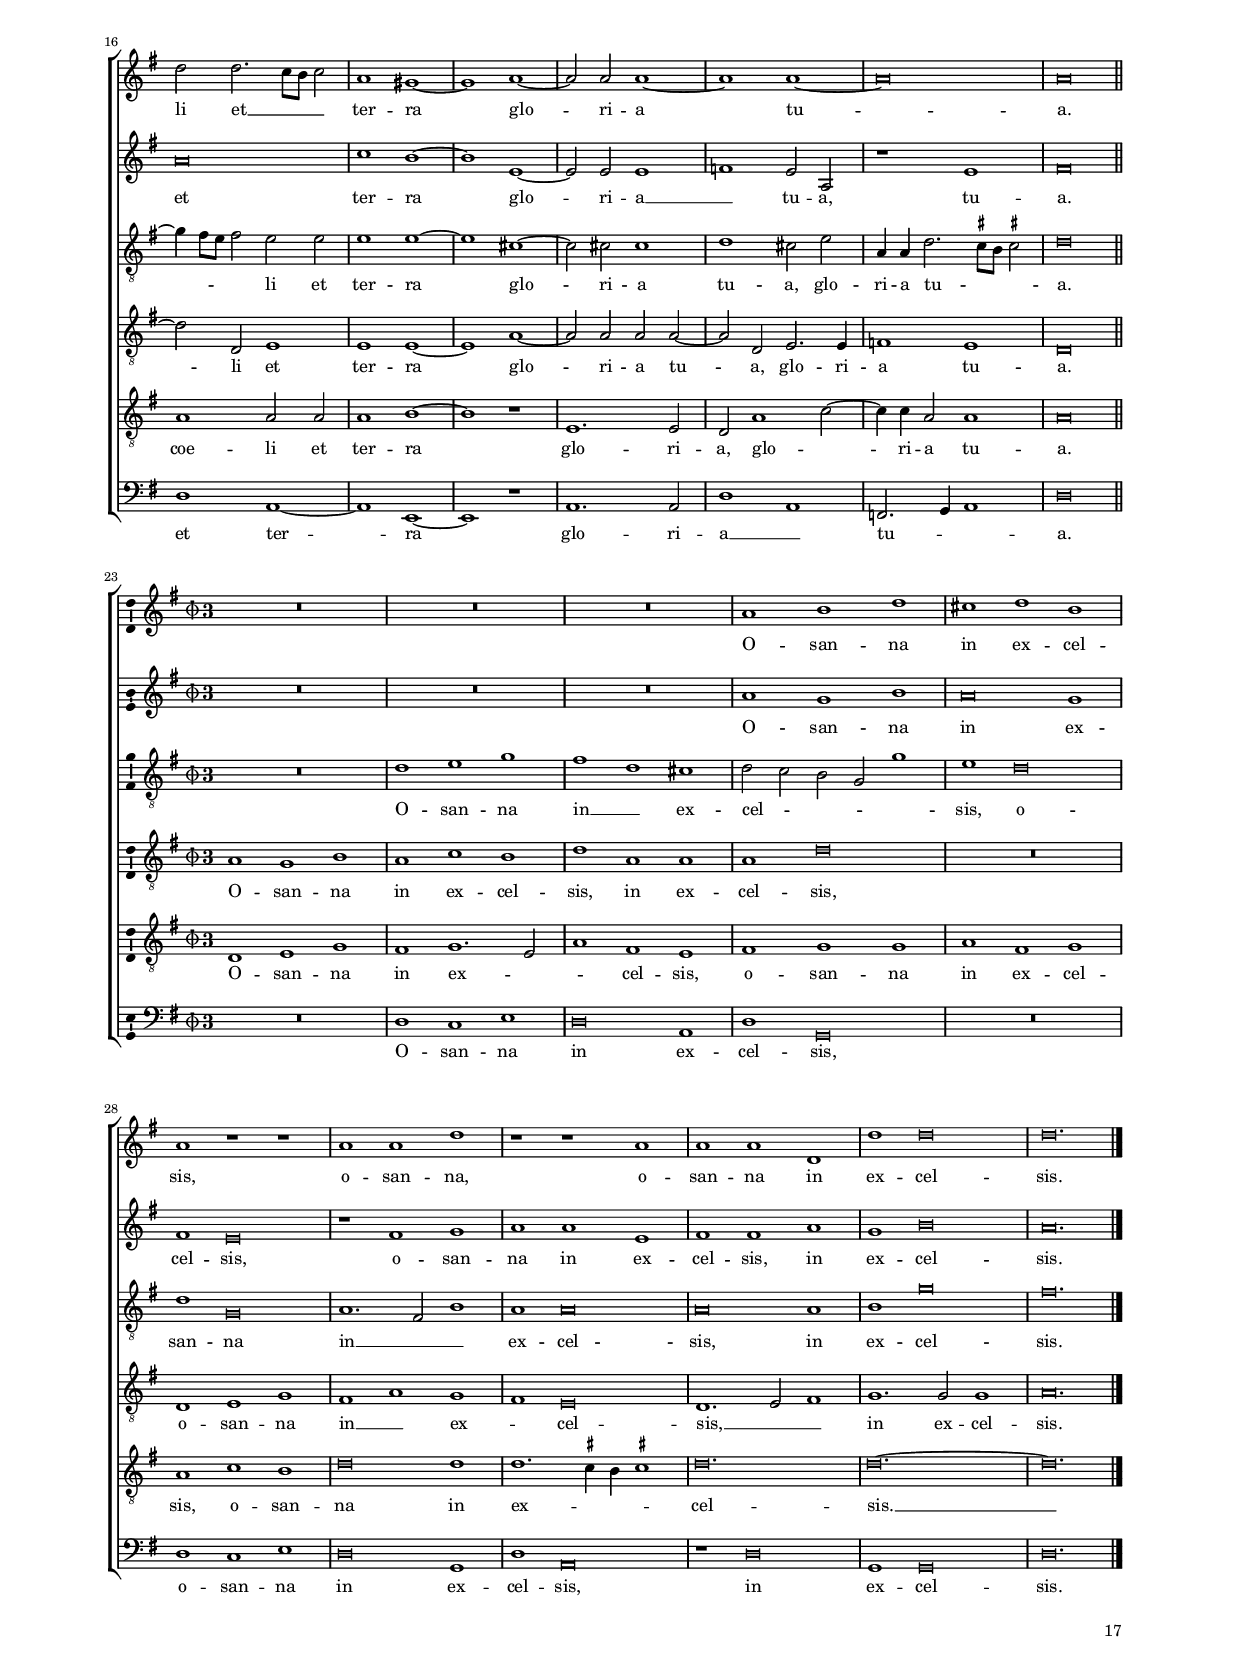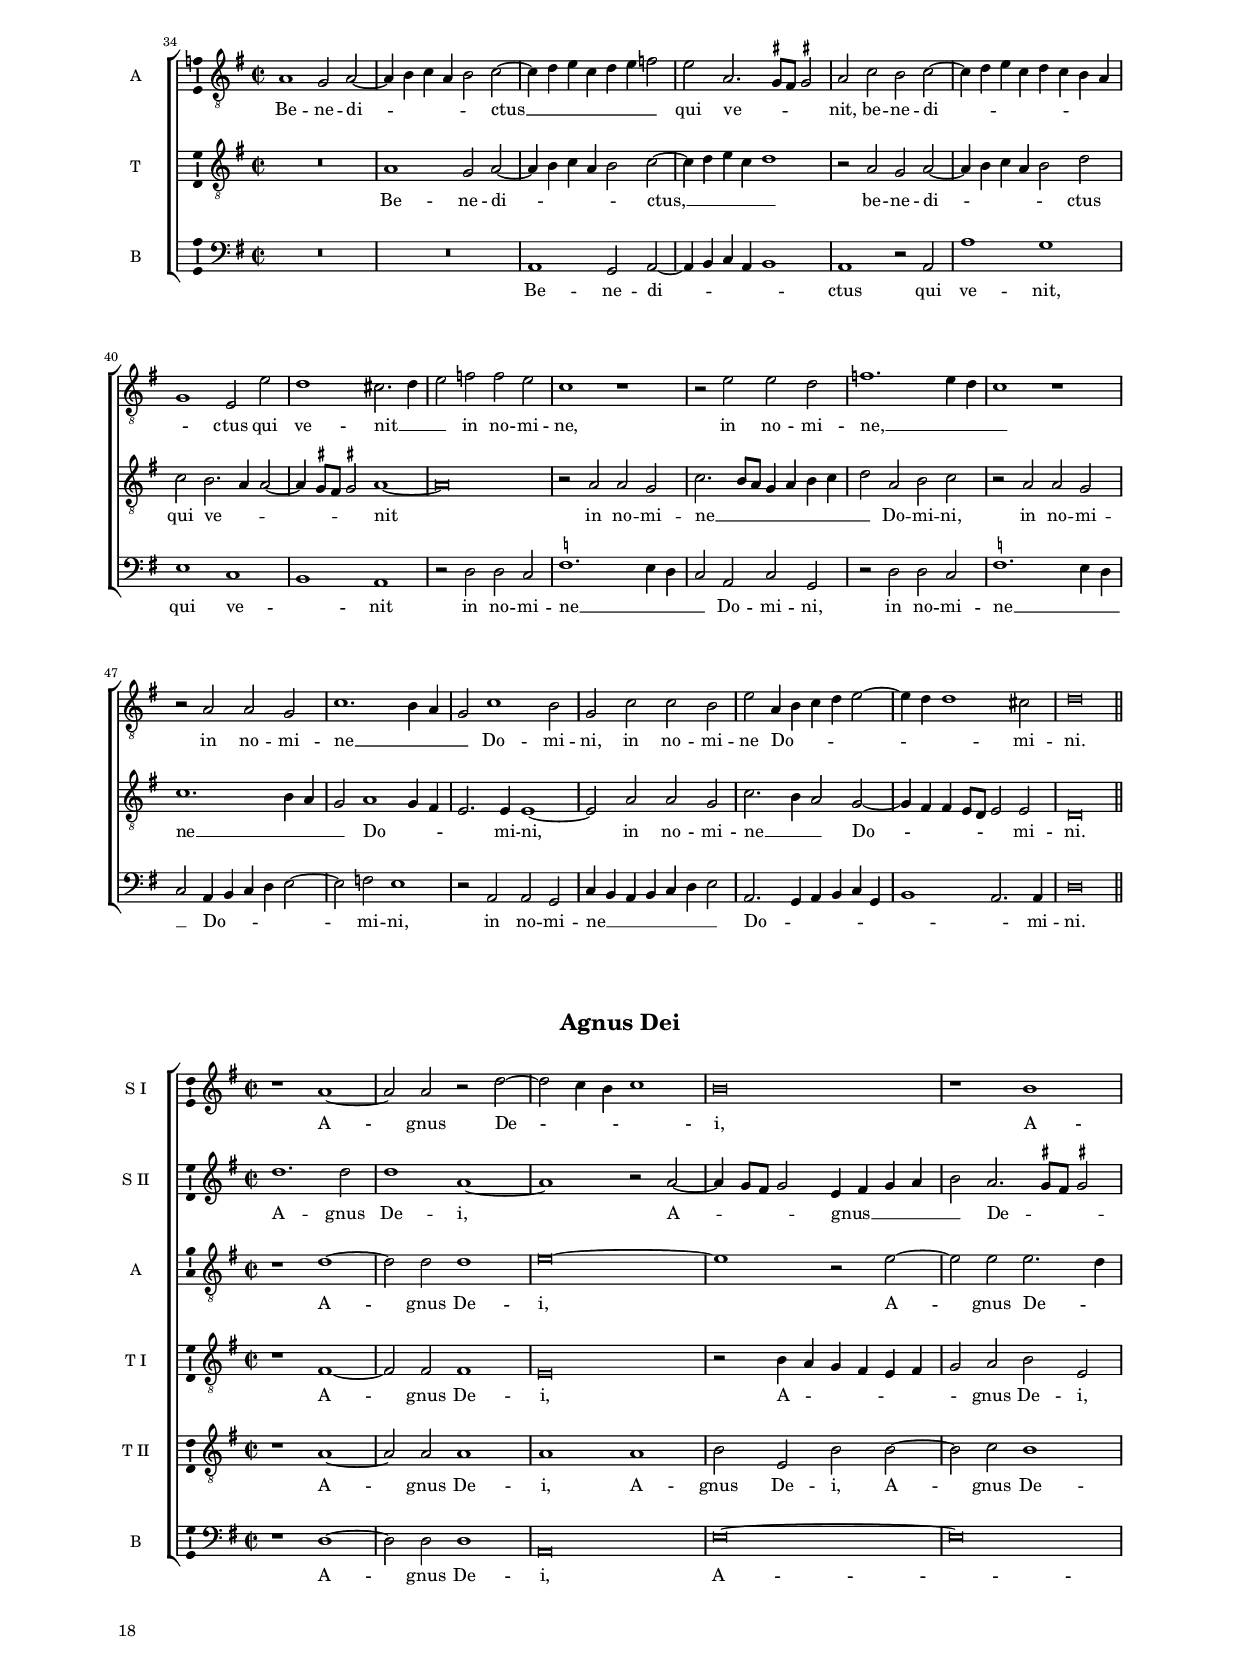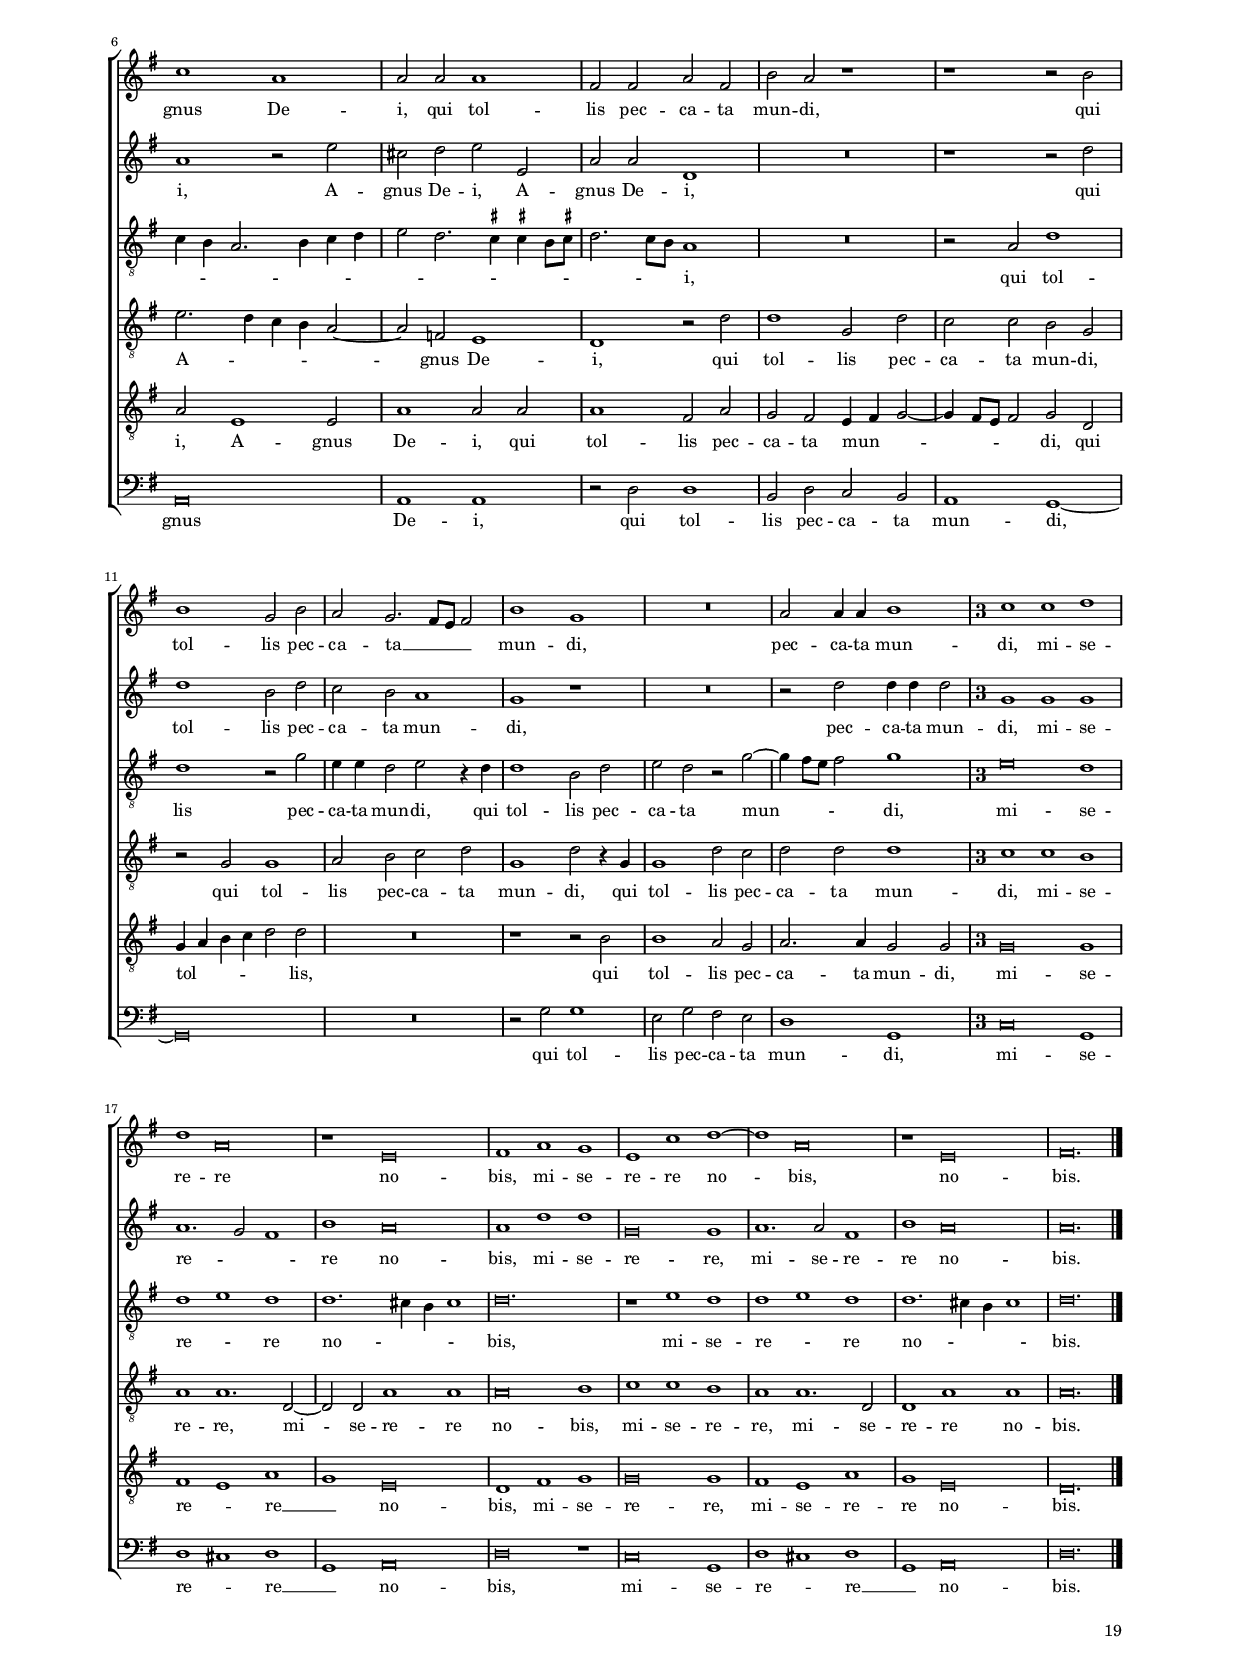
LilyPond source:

\version "2.24.3"
\language deutsch
#(set-global-staff-size 14)
% #(set-default-paper-size "letter")
#(ly:set-option 'point-and-click #f)

\header
{
  title=\markup { "Kyrie" }
  composer=\markup { \fontsize #2 "Orlandus Lassus" }
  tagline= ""
}

htitle =\markup { \column { \fontsize #4 \bold "Missa Ecce nunc benedicite" \transparent "xx" \transparent "xx" } }

\paper
	{
	top-margin = 1.5 \cm
	bottom-margin = 1 \cm
	left-margin = 2 \cm
	right-margin = 2 \cm
	ragged-bottom = ##f
	ragged-last-bottom = ##t
	print-page-number = ##f
	score-system-spacing = #'((basic-distance . 17) (minimum-distance . 14) (padding . 6) (strechability . 250))
	system-system-spacing = #'((basic-distance . 17) (minimum-distance . 14) (padding . 6) (strechability . 250))
	oddHeaderMarkup=\markup  \fill-line { \if \on-first-page \htitle }
	oddFooterMarkup=\markup   \fill-line { "" \fromproperty #'page:page-number-string }
	evenFooterMarkup=\markup  \fill-line { \fromproperty #'page:page-number-string "" }
	last-bottom-spacing = #'((basic-distance . 12) (minimum-distance . 7) (padding . 4))
%	systems-per-page = 3
	min-systems-per-page = 3
	scoreTitleMarkup = \markup { \fill-line  { \null \fontsize #3 \bold \fromproperty #'header:piece \fromproperty #'header:opus } }
	markup-system-spacing = #'(basic-distance . 12)
%	print-all-headers = ##t
	print-first-page-number = ##f
%	first-page-number = 1
	}

	

	ficta = { \once \set suggestAccidentals = ##t }
	
	forget = #(define-music-function (music) (ly:music?) #{
		\accidentalStyle forget
		$music
		\accidentalStyle default
		#})


incipitcantus = \markup { \score {
	{
	\set Staff.instrumentName = \markup { \fontsize #1 "Superius I" }
	\key c \major
	\clef violin
	s4 \bar ""
	}
	\layout  {
	raggedright = ##t
	indent = 2.2 \cm
	line-width = 2.8 \cm
	\context { \Staff \remove Time_signature_engraver }
	\override Staff.Clef.Y-extent = #'(0 . 0)
	}} \hspace #1 }
	

incipitsextus = \markup { \score {
	{
	\set Staff.instrumentName = \markup { \fontsize #1 "Superius II" }
	\key c \major
	\clef violin
	s4 \bar ""
	}
	\layout  {
	raggedright = ##t
	indent = 2.2 \cm
	line-width = 2.8 \cm
	\context { \Staff \remove Time_signature_engraver }
	\override Staff.Clef.Y-extent = #'(0 . 0)
	}} \hspace #1 }


incipitaltus = \markup { \score {
	{
	\set Staff.instrumentName = \markup { \fontsize #1 "Altus" }
	\key c \major
	\clef mezzosoprano
	s4 \bar ""
	}
	\layout  {
	raggedright = ##t
	indent = 2.2 \cm
	line-width = 2.8 \cm
	\context { \Staff \remove Time_signature_engraver }
	\override Staff.Clef.Y-extent = #'(0 . 0)
	}} \hspace #1 }


incipittenor = \markup { \score {
	{
	\set Staff.instrumentName = \markup { \fontsize #1 "Tenor I" }
	\key c \major
	\clef alto
	s4 \bar ""
	}
	\layout  {
	raggedright = ##t
	indent = 2.2 \cm
	line-width = 2.8 \cm
	\context { \Staff \remove Time_signature_engraver }
	\override Staff.Clef.Y-extent = #'(0 . 0)
	}} \hspace #1 }


incipitquintus = \markup { \score {
	{
	\set Staff.instrumentName = \markup { \fontsize #1 "Tenor II" }
	\key c \major
	\clef alto
	s4 \bar ""
	}
	\layout  {
	raggedright = ##t
	indent = 2.2 \cm
	line-width = 2.8 \cm
	\context { \Staff \remove Time_signature_engraver }
	\override Staff.Clef.Y-extent = #'(0 . 0)
	}} \hspace #1 }


incipitbassus = \markup { \score {
	{
	\set Staff.instrumentName = \markup { \fontsize #1 "Bassus" }
	\key c \major
	\clef varbaritone
	s4 \bar ""
	}
	\layout  {
	raggedright = ##t
	indent = 2.2 \cm
	line-width = 2.8 \cm
	\context { \Staff \remove Time_signature_engraver }
	\override Staff.Clef.Y-extent = #'(0 . 0)
	}} \hspace #1 }


global = {
	\key c \major
	\time 2/2 \set Score.measureLength = #(ly:make-moment 2/1)
	\skip 1*2*11 \bar "||" \break % Christe
	\skip 1*2*12 \bar "||" \break % Kyrie II
	\skip 1*2*13 \bar "|."
	}

cantus =  \relative c''
	{
	g1. g2
	d'2 h d2. c4
	h2. a4 g a h2
	a1 d
%5
	h2. h4 a1 |
	r2 d d g~
	g2 d d1~
	d1 e
	r1 r2 g
%10
	fis2 g a d, |
	d\breve |
% Christe
	d1 h2. c4
	d2 g, a h
	c1 h2 a
%15
	g2 g'2. fis8 e fis4 g |
	a2 d, r d
	h2. c4 d2 c~
	c2 h c1
	h2 d1 h2
%20
	c1 c |
	c1 r2 f
	e2 e e1
	a,\breve |
% Kyrie II
	d1 d2. d4
%25
	c2 b a1 |
	r2 d d2. d4
	c2 b a1
	r1 a2. a4
	a1 r
%30
	R\breve |
	r2 d f2. e4
	d2. c4 b2 a~
	a2 g2. \ficta fis8 e \ficta fis!2
	g\breve~
%35
	g\breve~ |
	g\breve |
	}


sextus = \relative c''
	{
	R\breve
	g1. g2
	d'2. c4 h c d2
	d2. c4 h a h c
%5
	d1. d2~ |
	d4 c8 h a2 h d
	d2 g2. f4 f2~
	f4 e d2. cis8 h cis2
	d2 d d1
%10
	d1. a2 |
	h\breve |
% Christe
	r1 d
	h2 c d2. e4
	f2 e2. d4 d2~
%15
	d4 \ficta cis8 h \ficta cis!2 d2. \forget c8 h |
	a2 h a1
	R\breve
	r1 a2. a4
	d2 h g g'~
%20
	g2 e f g |
	a2 f2. e4 d2~
	d2 cis4 h cis1
	d\breve |
% Kyrie II
	r2 g f2. f4
%25
	f2 d d1 |
	r2 g f2. f4
	f2 d d1
	r2 d d d~
	d4 \ficta cis8 h \ficta cis!2 d d
%30
	r1 r2 e |
	f2. e4 d2. c4
	b2 a d1
	d\breve
	d2 d c h
%35
	c1 c |
	d\breve |
	}


altus =  \relative c'
	{
	R\breve
	R\breve
	r2 d d g~
	g4 fis8 e fis2 g g~
%5
	g2 d r1 |
	d1. d2
	g2 g a1
	a2 a1 e2
	fis2. g4 a2 g
%10
	a2 g2. fis8 e fis2 |
	g\breve |
% Christe
	r1 r2 g~
	g2 e f g
	a1 g2 f
%15
	e1 d2 a' |
	fis2 g1 fis!2
	g\breve
	r2 g e f
	g2. f8 e d2 g,
%20
	g'2. g4 a2 g |
	f1 a
	a2 a a1
	fis\breve |
% Kyrie II
	r2 b a2. a4
%25
	a2 g f a~ |
	a4 a g2 a1~
	a2 g f a~
	a4 a g2 f d
	e2 a, r1
%30
	r2 d e g |
	f2 a a1
	r1 r2 d,
	f2 d a' a
	d,2. d4 e2 d
%35
	c2 c e1 |
	d\breve |
	}


tenor =  \relative c'
	{
	R\breve
	R\breve
	g1. g2
	d'1 r2 d
%5
	d2 g1 fis4 e |
	fis2 fis g g,~
	g2 g d'2. e4
	f1 e
	d\breve
%10
	d\breve~ |
	d\breve |
% Christe
	R\breve
	R\breve
	R\breve
%15
	r1 r2 d~ |
	d2 h c d
	e2 g d g
	f2 d r1
	d1 h2 d
%20
	c\breve |
	c2 a1 a2
	a1 a
	a\breve |
% Kyrie II
	R\breve
%25
	r2 d d2. d4 |
	c2 b a d
	f2 g a f~
	f2 d2. e4 f2
	e1 d2. c4
%30
	h2 a g1 |
	a1 r2 d
	f2. e4 d2. c4
	b2 b a1
	g\breve~
%35
	g\breve~ |
	g\breve |
	}

	
quintus  =  \relative c'
	{
	R\breve
	R\breve
	R\breve
	r1 g~
%5
	g2 g d'2. c8 h |
	a1 r2 h~
	h4 h h2 a a
	d1 r2 a'~
	a2 a a, b
%10
	a2 b a1 |
	g\breve |
% Christe
	R\breve
	R\breve
	R\breve
%15
	R\breve |
	R\breve
	r2 d' h c
	d1 c
	r1 g'
%20
	e2 g f c |
	r2 c d d
	e\breve
	d\breve |
% Kyrie II
	r2 g d2. d4
%25
	f2 g a f~ |
	f2 d d1
	r2 d d2. d4
	c2 b a1~
	a2 a' g f
%30
	e4 d d2. \ficta cis8 h \ficta cis!2 |
	d1. a2
	r2 d f2. e4
	d1 d2. c4
	h1 c2 d
%35
	e2. d4 c1 |
	h\breve |
	}


bassus  =  \relative c
	{
	R\breve
	R\breve
	R\breve
	R\breve
%5
	r1 d~ |
	d2 d g1
	r1 d~
	d2 d a'1
	d,2. e4 fis2 g
%10
	d\breve |
	g\breve |
% Christe
	R\breve
	R\breve
	R\breve
%15
	R\breve |
	R\breve
	r2 g1 e2
	f2 g a1
	g\breve
%20
	c,1 f2 e |
	f2. e4 d1
	a\breve
	d\breve |
% Kyrie II
	R\breve
%25
	r2 g d2. d4 |
	f2 g d1
	r2 g d2. d4
	f2 g d1
	a'1 b2. a4
%30
	g2 f e1 |
	d\breve~
	d\breve~
	d\breve
	r2 g c, g'
%35
	c,1 c |
	g'\breve |
	}
	
lyricscantus = \lyricmode {
	Ky -- ri -- e e -- lei -- _ _ _ _ _ _ son,
	Ky -- _ ri -- e,
	Ky -- ri -- e e -- lei -- son,
	Ky -- ri -- e e -- lei -- son.
	Chri -- ste __ _ _ e -- lei -- _ son,
	Chri -- _ ste e -- _ _ _ _ lei -- son,
	Chri -- ste __ _ _ e -- _ lei -- son,
	Chri -- ste e -- lei -- son,
	Chri -- ste e -- lei -- son.
	Ky -- ri -- e e -- lei -- son,
	Ky -- ri -- e e -- lei -- son,
	Ky -- ri -- e,
	Ky -- ri -- e e -- _ _ _ lei -- _ _ _ son. __
	}

	
lyricssextus = \lyricmode {
	Ky -- ri -- e __ _ _ _ _ e -- _ _ _ _ _ _ lei -- _ _ _ son,
	Ky -- ri -- e __ _ _ _ _ _ _ _ e -- lei -- son,
	e -- lei -- son.
	Chri -- ste e -- lei -- _ _ _ _ _ _ _ _ _ _ _ _ _ son,
	Chri -- ste e -- lei -- son,
	Chri -- ste e -- _ lei -- _ _ _ _ _ _ son.
	Ky -- ri -- e e -- lei -- son,
	Ky -- ri -- e e -- lei -- son,
	Ky -- ri -- e __ _ _ e -- lei -- son,
	Ky -- ri -- _ e __ _ _ _ e -- lei -- son,
	Ky -- ri -- e e -- lei -- son.
	}


lyricsaltus = \lyricmode {
	Ky -- ri -- e __ _ _ _ e -- lei -- son,
	Ky -- ri -- e e -- lei -- son,
	Ky -- ri -- e __ _ _ e -- _ lei -- _ _ _ son.
	Chri -- ste e -- _ lei -- _ _ _ son,
	Chri -- ste e -- lei -- son,
	Chri -- ste e -- lei -- _ _ _ son,
	Chri -- ste e -- lei -- son,
	Chri -- ste e -- lei -- son.
	Ky -- ri -- e e -- lei -- son,
	Ky -- ri -- e e -- lei -- son,
	Ky -- ri -- e e -- _ lei -- son,
	Ky -- ri -- e e -- lei -- son,
	Ky -- ri -- e e -- lei -- son,
	Ky -- ri -- _ e e -- lei -- son.
	}


lyricstenor = \lyricmode {
	Ky -- ri -- e,
	Ky -- ri -- e __ _ _ e -- lei -- son,
	Ky -- ri -- e __ _ _ e -- lei -- son.
	Chri -- ste e -- lei -- son,
	Chri -- ste e -- lei -- son,
	Chri -- ste e -- lei -- son,
	Chri -- ste e -- lei -- son.
	Ky -- ri -- e e -- lei -- son,
	Ky -- ri -- e e -- lei -- _ _ _ son,
	Ky -- ri -- e e -- lei -- son,
	Ky -- ri -- _ e __ _ _ e -- lei -- son.
	}


lyricsquintus = \lyricmode {
	Ky -- ri -- e, __ _ _ _
	Ky -- ri -- e e -- lei -- son,
	Ky -- ri -- e e -- lei -- _ _ son.
	Chri -- ste e -- lei -- son,
	Chri -- ste e -- lei -- son,
	Chri -- ste e -- lei -- son.
	Ky -- ri -- e e -- lei -- son,
	Ky -- ri -- e,
	Ky -- ri -- e e -- lei -- son,
	Ky -- ri -- e e -- _ _ _ _ _ lei -- son,
	Ky -- ri -- _ e e -- _ lei -- son,
	e -- lei -- _ _ son.
	}
	
	
lyricsbassus = \lyricmode {
	Ky -- ri -- e,
	Ky -- ri -- e e -- _ _ _ lei -- son.
	Chri -- ste e -- _ lei -- son,
	Chri -- ste e -- lei -- _ _ _ son.
	Ky -- ri -- e e -- lei -- son,
	Ky -- ri -- e e -- lei -- son,
	Ky -- ri -- _ e e -- lei -- son,
	Ky -- ri -- e e -- lei -- son.
	}


\score
{  
	\transpose c g, {
	\new ChoirStaff \with { \override StaffGrouper.staff-staff-spacing.basic-distance = #12 }
	<<
	
	\new Staff << \global
	\new Voice="v1" {
		\set Staff.instrumentName=\incipitcantus
		\set Staff.midiInstrument = "reed organ"
		\clef violin
		\cantus }
	\new Lyrics \lyricsto "v1" {\lyricscantus }
	>>
	
	
	\new Staff << \global
	\new Voice="v6" {
		\set Staff.instrumentName=\incipitsextus
		\set Staff.midiInstrument = "reed organ"
		\clef violin 
		\sextus}
	\new Lyrics \lyricsto "v6" {\lyricssextus }
	>>

	
	\new Staff << \global
	\new Voice="v2" {
		\set Staff.instrumentName=\incipitaltus
		\set Staff.midiInstrument = "reed organ"
		\clef "G_8" % violin
		\altus}
	\new Lyrics \lyricsto "v2" {\lyricsaltus }
	>>

	
	\new Staff << \global
	\new Voice="v3" {
		\set Staff.instrumentName=\incipittenor
		\set Staff.midiInstrument = "reed organ"
		\clef "G_8"
		\tenor }
	\new Lyrics \lyricsto "v3" {\lyricstenor }
	>>
	
	
	\new Staff << \global
	\new Voice="v5" {
		\set Staff.instrumentName=\incipitquintus
		\set Staff.midiInstrument = "reed organ"
		\clef "G_8"
		\quintus}
	\new Lyrics \lyricsto "v5" {\lyricsquintus }
	>>
	
	
	\new Staff << \global
	\new Voice="v4" {
		\set Staff.instrumentName=\incipitbassus
		\set Staff.midiInstrument = "reed organ"
		\clef "bass" 
		\bassus }
	\new Lyrics \lyricsto "v4" {\lyricsbassus}
	>>
	
	>>
	}  % transpose
		
	\layout
	{
	indent = 2.8 \cm
%	\context { \Lyrics \override VerticalAxisGroup.nonstaff-relatedstaff-spacing.padding = #2 }
%	\context { \Lyrics \override LyricText.font-size = #1 }
	\context { \Staff \consists Ambitus_engraver }
	\context { \Staff \override TimeSignature.break-visibility = #end-of-line-invisible }
	\context { \Score \override BarNumber.padding = #2 }
	\context { \Voice \override NoteHead.style = #'baroque }
	}
	
\midi
	{
	\tempo 2 = 90
	}
	
}


%%%%%%%%%%%%%%%%%%%%%%%%%%%%%   GLORIA


	
global = {
	\key c \major
	\time 2/2 \set Score.measureLength = #(ly:make-moment 2/1)
	\skip 1*2*47 \bar "||" \break % Qui tollis
	\skip 1*2*48 \bar "|."
	}

	ficta = { \once \set suggestAccidentals = ##t }
	
	forget = #(define-music-function (music) (ly:music?) #{
		\accidentalStyle forget
		$music
		\accidentalStyle default
		#})


cantus =  \relative c''
	{
	g1. g2
	d'2 d h1~
	h1 a2. a4
	d2 d d1~
%5
	d1 d~ |
	d2 d d g~
	g4 f8 e f2 e1
	f2 f e d~
	d4 \ficta cis8 h \ficta cis!2 d1~
%10
	d1 r |
	d1 e2 g~
	g4 \ficta fis8 e \ficta fis!2 g1
	R\breve
	r2 d e d~
%15
	d4 d d2 cis d~ |
	d2 d d e
	f1. f2
	e2 d cis d
	d\breve
%20
	R\breve |
	R\breve
	r1 h2. h4
	d2 g, a h
	c2 h4 a h2 g
%25
	a2 a h g |
	d'\breve
	d2 d2. c4 h2~
	h2 e d h
	R\breve
%30
	r1 r2 d~ |
	d4 d h2 h1
	c1 c2. c4
	b4 a a1 g2
	a\breve
%35
	f'\breve |
	f2 d1 f2
	e\breve
	a,1 r
	R\breve
%40
	r2 d c f |
	d2 d h e
	d1 d
	h2. h4 a1
	g2. f4 e f g2
%45
	g2 g' a fis |
	g1 d
	d\breve |
% Qui tollis
	g,1 d'~
	d2 b1 a2
%50
	b2 a g1 |
	f2 f' f e
	a,2 c1 a2
	c2 h r c
	c2 c1 b2
%55
	a1 a2 a |
	d1. cis2
	d2. c4 h a h2~
	h2 a4 g a1
	d1 cis2 e~
%60
	e2 d2. \ficta cis8 h \ficta cis!2 |
	d1 e~
	e2 e d1
	d2. d4 d2 c
	h1 cis2 d~
%65
	d4 \ficta cis8 h \ficta cis!2 d1~ |
	d1 r2 g,
	a2 a r h
	d2. d4 c2 b
	a1 r2 d~
%70
	d4 d d2 c b |
	a1 r2 d~
	d4 d d2 cis cis
	d1 r
	R\breve
%75
	r2 d f2. e4 |
	d2 e f d
	d1 r2 d
	e1 d
	d1 e2. e4
%80
	e1. e2~ |
	e4 d c2. h4 a2
	a2 a g g'~
	g4 f e2. d4 c2~
	c2 h c4 g c2
%85
	h2 g a2. a4 |
	a2 c h h
	c2. c4 c2 h
	d1 r
	r1 r2 d
%90
	d2. d4 d2 g, |
	a1 f'~
	f2 d d a
	d1 c2. d4
	e2 c2. c4 c2
%95
	h\breve |
	}


sextus =  \relative c''
	{
	R\breve
	g1. g2
	d'2 d d1
	a2. a4 b1
%5
	b1 a |
	r1 r2 d
	d2. d4 cis1
	d1 a
	r1 a2. a4
%10
	h1 c2 c~ |
	c4 h8 a h2 c h
	d2. c4 h c d2
	R\breve
	a1 c2 b
%15
	a2 g a1 |
	a2. a4 h2 c
	d1 c
	c2 a a b |
	a1 r
%20
	R\breve |
	R\breve
	r2 d2. d4 d2
	h2 c d e~
	e4 a, d1 \ficta cis2
%25
	d\breve |
	r1 g2. g4
	fis1 g
	g1 r2 d~
	d4 c c2 h a~
%30
	a2 g1 fis2 |
	g1 g'2. g4
	e2 g e1
	d1 d2 d~
	d2 cis cis1
%35
	d1. d2~ |
	d2 f2. e4 d2~
	d2 cis4 h cis!1
	d1 r
	h2. h4 a2 c
%40
	h2 h a c |
	h1 r2 c
	a2 h a1
	g1 r
	r2 d' e c
%45
	d1 d2 d~ |
	d4 d b1 g2
	a\breve |
% Qui tollis
	R\breve
	r2 g d'1
%50
	d2 cis d e |
	f2 d r1
	r2 e c d
	e1 e2 e
	g2 f e d~
%55
	d4 \ficta cis8 h \ficta cis!2 d2. \forget c4 |
	h1. a4 g
	h2 a d1~
	d2 cis d2. c4
	h4 a h2 a1
%60
	a1 a |
	h1 c~
	c2 c h1
	a2. a4 a2 e'
	e1. f2
%65
	e1 a, |
	h1 c~
	c1 h2 d
	f2. f4 f2 d
	d1 r2 g
%70
	f2 f2. f4 d2 |
	d1 r
	R\breve
	R\breve
	r1 r2 e
%75
	f2. e4 d2. c4 |
	b2 a1 g2~
	g2 fis g1
	r2 c h1
	a1 a2 a'~
%80
	a2 gis gis1 |
	r2 a2. g4 f2~
	f4 e d2. c4 h2~
	h4 a g f e2 e'
	d1 e
%85
	d1 r |
	r1 d
	e2. e4 e2 g
	fis1 r
	r1 r2 a,
%90
	h2. h4 h2 d~ |
	d4 \ficta cis8 h \ficta cis!2 d1~
	d1 r2 d~
	d2 g2. f4 e d
	c2 e e1
%95
	d\breve |
	}

altus =  \relative c'
	{
	R\breve
	r1 r2 d
	d2 g1 fis2
	fis1 g2 g~
%5
	g4 g d2 r a' |
	b2. b4 b2 b
	a2. a4 a2 a~
	a2 d, e a
	a2. g4 fis1
%10
	g2 g a1 |
	d,1 g
	r1 g
	a2 g2. g4 g2
	fis2 fis g g
%15
	f2 d e fis~ |
	fis2 fis g g
	d2 b'2. a8 g a2
	g2 f e g~
	g4 \ficta fis8 e \ficta fis!2 g g~
%20
	g4 g g2 r g |
	e2 g g1
	fis1 g2. g4
	g2 e f g
	a2 g4 f e2 e
%25
	d1 r |
	a'2. a4 g1
	a1 g2 g~
	g4 g c2 a d,
	a'1 g2 f~
%30
	f2 e a2. a4 |
	d,1 r2 g~
	g4 g e2 g a
	f2 f d2. e4
	f2 e e1
%35
	a\breve |
	d,2. e4 f g a2
	a\breve
	fis\breve
	g2. g4 e2 a
%40
	g2 g e a |
	g1 r
	R\breve
	r2 g e f
	d1 g
%45
	r2 g fis a |
	g\breve
	fis\breve |
% Qui tollis
	r1 r2 d
	g1 g2 fis
%50
	g2 a b1 |
	a1. a2
	f2 g a1~
	a2 g g1~
	g2 a g1
%55
	e1 fis |
	g2. f4 e1
	d1 r2 g,
	g'1. fis2
	g2. f4 e2 c
%60
	f1 e |
	g1 g~
	g2 g g1
	fis2. fis4 fis2 a
	gis2 gis a1~
%65
	a1 fis2 fis |
	g2. f4 e2. d4
	c2 a r d
	a'2. a4 a2 g
	f2 a2. a4 g2
%70
	a1. g2 |
	f2 a2. a4 g2
	f1 e
	d4 e f g a1
	r2 a g g
%75
	a1. b2 |
	R\breve
	a1 d,
	g\breve
	r2 a c a
%80
	h\breve |
	e,1 a2. g4
	f2. e4 d1
	e1 g~
	g\breve
%85
	g2 d f2. f4 |
	f2 e g g
	g2. g4 g2. g4
	a2 a e2. e4
	e2 g fis fis
%90
	g2. g4 g2 d |
	e1 r2 a~
	a2 g2. \ficta fis8 e \ficta fis!2
	g\breve
	g\breve~
%95
	g\breve |
	}


tenor =  \relative c'
	{
	R\breve
	r1 g~
	g2 g d' d
	d1 r2 d
%5
	d2 g2. \ficta fis8 e \ficta fis!2 |
	g1 d
	r2 d a2. a4
	a2 a1 a2
	r2 a2. a4 a2
%10
	g1 r |
	r2 d' c e
	d1 r2 h
	c2 c h g
	a1 r
%15
	r1 r2 d~ |
	d2 a g2. g4
	b1 f
	c'2 d a g
	d'1 h2. h4
%20
	d2 g, a h |
	c2 h4 a g1
	a1 g
	R\breve
	R\breve
%25
	r2 d'2. d4 h2 |
	a1 h2 d~
	d4 d d2 d g,
	r2 g' fis g
	e2 f d d
%30
	c2 c a2. a4 |
	g1 r
	R\breve
	R\breve
	R\breve
%35
	d'\breve |
	f2. e4 d1
	e\breve
	d\breve
	d2. d4 c2 f
%40
	d1 r |
	r2 g1 a2
	fis2 g2. fis8 e fis2
	g1 r
	r2 g1 e2
%45
	d1 d~ |
	d\breve
	d\breve |
% Qui tollis
	R\breve
	R\breve
%50
	r1 g, |
	d'1 d2 cis
	d2 e f1
	e1 c2. d4
	e2 f c g
%55
	a1 d |
	r2 g, g'1~
	g2 fis g2. f4
	e1 d
	g,1 a~
%60
	a\breve |
	g1 g
	g2 g1 d'2~
	d2 d d e
	e1. d2
%65
	e1 d2 d~ |
	d2 g2. f4 e2~
	e4 d c2 d g
	d2. d4 f2 g
	a2 f2. f4 d2
%70
	d1 r2 d~ |
	d4 d d2 c b
	a2 a'1 a2
	f2 d f e~
	e2 d2. \ficta cis8 h \ficta cis!4 h
%75
	d2 a r d~ |
	d2 c1 b2
	a2. a4 g1
	r2 g g g'~
	g4 f8 e f2 e1
%80
	e2. e4 h1 |
	r1 c
	d2. c4 h2. a4
	g1 g
	g\breve
%85
	g1 r |
	r1 r2 d'
	c2. c4 c2 e
	d2 d g,2. g4
	g2 g a a
%90
	g2. g4 g2 b |
	a1 d2. c8 h
	a2 b a1
	g1 g~
	g\breve~
%95
	g\breve |
	}

	
quintus  =  \relative c'
	{
	R\breve
	R\breve
	r1 r2 a
	a2 d1 b2~
%5
	b2 g d'1 |
	d2 d g1
	r1 r2 e
	d2 a'1 f2
	e1 d
%10
	d1 f2 e |
	g1 r2 g
	a2 a d, d
	f2 e d c
	d2 d c g
%15
	d'2 b a1 |
	d2. d4 d2 c
	f\breve
	R\breve
	r2 d2. d4 d2
%20
	h2 c d e~ |
	e4 a, d2. \ficta cis8 h \ficta cis!2
	d1 r
	R\breve
	r1 g2. g4
%25
	fis1 g2 d |
	r2 d2. d4 h2
	a1 h2 d
	e2 c d1
	R\breve
%30
	r1 d2. d4 |
	h2 d e1
	c1. a2
	d2. c4 b2 b
	a\breve
%35
	a\breve |
	b1 a
	a\breve
	a\breve
	R\breve
%40
	R\breve |
	r2 d e c
	d1 d2 d
	e2 d2. c4 c2~
	c4 h8 a h2 c1
%45
	h1 a2 a |
	b2 g b!1
	a\breve |
% Qui tollis
	R\breve
	R\breve
%50
	R\breve |
	R\breve
	R\breve
	R\breve
	R\breve
%55
	R\breve |
	R\breve
	R\breve
	R\breve
	R\breve
%60
	R\breve |
	r1 c~
	c2 c d g,
	a2 a1 a2
	h1 a
%65
	a1 a |
	r2 d e c~
	c4 d e f g1
	r1 r2 d
	d2. d4 c2 b
%70
	a2 d f g |
	a2 f2. e4 d2
	d1 r
	r1 c
	h2 a e'1
%75
	a,2 d2. e4 f2 |
	f2 e d1~
	d2 d h h
	c1 d
	d1 c2. c4
%80
	h1 e2. d4 |
	c2. h4 a1
	a1 r
	h1 c
	d1 c
%85
	r2 h c2. c4 |
	c2. c4 d1
	R\breve
	r2 a c2. c4
	c2 h d1~
%90
	d1 r |
	r2 a'2. g4 f e
	d\breve
	d1 c~
	c\breve
%95
	d\breve |
	}


bassus  =  \relative c
	{
	R\breve
	R\breve
	r1 d~
	d2 d g g
%5
	g1 r |
	g1 g2 g
	d'1 r
	d,2. d4 cis2 d
	a'1 d,
%10
	r2 g f a |
	g1 r
	r1 g
	f2 c g' e
	d1 r
%15
	r1 r2 d~ |
	d2 d g c,
	b1 r
	R\breve
	r1 g'2. g4
%20
	g2 e f g |
	a2 g4 f e1
	d1 r
	R\breve
	R\breve
%25
	r1 g2. g4 |
	fis1 g
	d1 g
	r1 r2 g
	a2 f g d
%30
	f2 c d1 |
	g1 r
	R\breve
	R\breve
	R\breve
%35
	d\breve |
	b2. c4 d1
	a\breve
	d\breve
	g2. g4 a2 f
%40
	g2 g a f |
	g1 r
	R\breve
	r2 g a f
	g1 c,
%45
	g'1 d2 d |
	g\breve
	d\breve |
% Qui tollis
	R\breve
	R\breve
%50
	R\breve |
	R\breve
	R\breve
	R\breve
	R\breve
%55
	R\breve |
	R\breve
	R\breve
	R\breve
	R\breve
%60
	R\breve |
	r1 c~
	c2 c g'1
	d2. d4 d2 a
	e'2 e a,1~
%65
	a1 d |
	g1 c2. h4
	a1 g
	r1 r2 g
	d2. d4 f2 g
%70
	d1 r2 g |
	d2 d f g
	d1 a'2. a4
	b1 a
	g2 f e1
%75
	d1 r2 b |
	b2 c d2. d4
	d1 r2 g
	c,1 g'
	d1 a'2. a4
%80
	e\breve |
	a2. g4 f2. e4
	d1 g2. f4
	e2. d4 c1
	g1 c
%85
	r2 g' f2. f4 |
	f2 a g1
	R\breve
	r2 d c2. c4
	c2 e d1
%90
	R\breve |
	r1 d~
	d\breve
	h1 c~
	c\breve
%95
	g'\breve |
	}

lyricscantus = \lyricmode {
	Et in ter -- ra pax,
	et in ter -- ra pax ho -- mi -- ni -- bus __ _ _ _ bo -- nae vo -- lun -- ta -- _ _ _ tis.
	Lau -- da -- mus __ _ _ _ te,
	be -- ne -- di -- ci -- mus te,
	a -- do -- ra -- mus te, glo -- ri -- fi -- ca -- mus te.
	pro -- pter ma -- gnam glo -- ri -- am __ _ _ _ tu -- am.
	Do -- mi -- ne De -- us rex __ _ _ coe -- le -- stis,
	Do -- mi -- ne Fi -- li u -- ni -- ge -- _ _ ni -- te
	Je -- su,
	Je -- su Chri -- ste,
	A -- gnus De -- i,
	Fi -- li -- us Pa -- tris,
	Fi -- li -- us Pa -- _ _ _ _ tris,
	Fi -- li -- us Pa -- _ tris.
	Qui tol -- lis pec -- ca -- ta mun -- di,
	qui tol -- lis pec -- ca -- ta mun -- di,
	mi -- se -- re -- re no -- bis,
	qui tol -- lis pec -- _ _ _ _ _ _ _ ca -- ta mun -- _ _ _ _ di,
	su -- sci -- pe de -- pre -- ca -- ti -- o -- nem no -- _ _ _ stram,
	qui se -- des ad dex -- te -- ram Pa -- tris,
	mi -- se -- re -- re no -- bis,
	mi -- se -- re -- re no -- bis.
	tu so -- _ _ lus Do -- mi -- nus,
	tu so -- lus Al -- tis -- si -- mus Je -- _ _ _ _ su Chri -- ste,
	Je -- _ _ _ _ su Chri -- _ _ ste,
	cum San -- cto Spi -- ri -- tu,
	cum San -- cto Spi -- ri -- tu
	in glo -- ri -- a De -- i Pa -- tris.
	A -- men.
	De -- i __ _ _ Pa -- tris.
	A -- men.
	}

lyricssextus = \lyricmode {
	Et in ter -- ra pax,
	et in ter -- ra pax ho -- mi -- ni -- bus bo -- nae vo -- lun -- ta -- tis.
	Lau -- _ _ _ da -- mus te, __ _ _ _ _ 
	be -- ne -- di -- ci -- mus te,
	a -- do -- ra -- mus te,
	glo -- ri -- fi -- ca -- mus te.
	pro -- pter ma -- gnam glo -- ri -- am __ _ _ tu -- am.
	Do -- mi -- ne De -- us
	De -- us Pa -- ter om -- ni -- po -- tens,
	Do -- mi -- ne Fi -- li u -- ni -- ge -- ni -- te
	Je -- su Chri -- _ _ _ _ _ ste,
	Do -- mi -- ne De -- us A -- gnus De -- i,
	Fi -- li -- us Pa -- tris,
	Fi -- li -- us Pa -- tris,
	Fi -- li -- us Pa -- tris.
	Qui tol -- lis pec -- ca -- ta mun -- di,
	pec -- ca -- ta mun -- di,
	mi -- se -- re -- re no -- _ _ _ bis, __ _ _ _ _ _
	qui tol -- lis pec -- _ _ _ _ ca -- ta mun -- di,
	su -- sci -- pe de -- pre -- ca -- ti -- o -- nem no -- stram,
	qui se -- des ad dex -- te -- ram Pa -- tris,
	mi -- se -- re -- re no -- bis.
	tu so -- _ _ _ _ lus Do -- mi -- nus,
	tu so -- lus Al -- tis -- si -- mus Je -- _ _ _ _ _ _ _ _ _ _ su Chri -- _ ste,
	cum San -- cto Spi -- ri -- tu
	in glo -- ri -- a De -- _ _ _ i Pa -- _ _ _ _ _ tris.
	A -- men.
	}


lyricsaltus = \lyricmode {
	Et in ter -- ra pax ho -- mi -- ni -- bus,
	ho -- mi -- ni -- bus,
	ho -- mi -- ni -- bus bo -- nae vo -- lun -- ta -- _ _ tis.
	Lau -- da -- mus te, be -- ne -- di -- ci -- mus te,
	be -- ne -- di -- ci -- mus te,
	a -- do -- ra -- mus te, glo -- _ _ _ ri -- fi -- ca -- mus __ _ _ _ te.
	Gra -- ti -- as a -- gi -- mus ti -- bi
	pro -- pter ma -- gnam glo -- ri -- am __ _ _ _ tu -- am.
	Do -- mi -- ne De -- us rex coe -- le -- stis,
	De -- us Pa -- ter om -- ni -- po -- tens,
	Do -- mi -- ne Fi -- li u -- ni -- ge -- _ _ ni -- te
	Je -- su __ _ _ _ _ Chri -- ste,
	Do -- mi -- ne De -- us A -- gnus De -- i,
	Fi -- li -- us Pa -- tris,
	Fi -- li -- us Pa -- tris.
	Qui tol -- lis pec -- ca -- ta mun -- di,
	pec -- ca -- ta mun -- di,
	mi -- se -- re -- _ re no -- _ _ bis,
	qui tol -- lis pec -- _ _ ca -- ta mun -- di,
	su -- sci -- pe de -- pre -- ca -- ti -- o -- nem no -- stram,
	qui se -- _ _ _ _ des ad dex -- te -- ram Pa -- tris,
	mi -- se -- re -- re no -- bis,
	mi -- se -- re -- re no -- bis. __ _ _ _ _
	tu so -- lus san -- ctus,
	tu so -- lus Al -- tis -- si -- mus Je -- _ _ _ _ _ su Chri -- ste,
	cum San -- cto Spi -- ri -- tu,
	cum San -- cto Spi -- ri -- tu
	in glo -- ri -- a De -- i,
	in glo -- ri -- a De -- i Pa -- tris. __ _ _ _ 
	A -- men. __
	}


lyricstenor = \lyricmode {
	Et in ter -- ra pax,
	et in ter -- _ _ _ ra pax ho -- mi -- ni -- bus bo -- nae vo -- lun -- ta -- tis.
	Lau -- da -- mus te, be -- ne -- di -- ci -- mus te,
	a -- do -- ra -- mus te, glo -- ri -- fi -- ca -- mus te.
	Gra -- ti -- as a -- gi -- mus ti -- _ _ _ _ bi
	Do -- mi -- ne De -- us,
	Do -- mi -- ne De -- us rex coe -- le -- stis,
	De -- us Pa -- ter om -- ni -- po -- tens,
	Je -- su __ _ _ Chri -- ste,
	Do -- mi -- ne De -- us
	Fi -- li -- us Pa -- _ _ _ tris,
	Fi -- li -- us Pa -- tris.
	Qui tol -- lis pec -- ca -- ta mun -- di,
	mi -- _ _ se -- re -- re no -- bis,
	qui tol -- lis pec -- _ _ ca -- ta mun -- di,
	su -- sci -- pe de -- pre -- ca -- ti -- o -- nem no -- stram,
	qui se -- _ _ _ _ des ad dex -- te -- ram Pa -- tris,
	mi -- se -- re -- re,
	mi -- se -- re -- re no -- bis.
	Quo -- ni -- am tu so -- lus san -- _ _ _ _ _ ctus,
	tu so -- lus Do -- mi -- nus,
	tu so -- lus __ _ _ _ Al -- tis -- si -- mus Je -- _ _ _ _ _ su Chri -- ste,
	cum San -- cto Spi -- ri -- tu
	in glo -- ri -- a De -- i,
	in glo -- ri -- a De -- i Pa -- _ _ _ tris.
	A -- _ men. __
	}


lyricsquintus = \lyricmode {
	Et in ter -- ra pax ho -- mi -- ni -- bus bo -- nae vo -- lun -- ta -- tis.
	Lau -- da -- mus te, 
	lau -- da -- mus te, be -- ne -- di -- ci -- mus te,
	be -- ne -- di -- ci -- mus te,
	a -- do -- ra -- mus te,
	Gra -- ti -- as a -- gi -- mus ti -- _ _ _ _ _ bi
	Do -- mi -- ne De -- us,
	Do -- mi -- ne De -- us rex coe -- le -- stis,
	Do -- mi -- ne Fi -- li u -- ni -- ge -- _ _ ni -- te
	Je -- su __ _ Chri -- ste,
	Fi -- li -- us Pa -- tris,
	Fi -- li -- us __ _ _ _ _ _ Pa -- _ tris,
	Fi -- li -- us Pa -- tris.
	su -- sci -- pe de -- pre -- ca -- ti -- o -- nem no -- stram,
	qui se -- des __ _ _ _ _ ad dex -- te -- ram Pa -- tris,
	mi -- se -- re -- re no -- _ _ bis.
	tu so -- lus san -- ctus,
	tu __ _ _ so -- lus Do -- mi -- nus,
	tu so -- lus Al -- tis -- si -- mus Je -- _ _ _ _ su,
	Je -- su Chri -- ste,
	cum San -- cto Spi -- ri -- tu
	in glo -- ri -- a De -- i Pa -- _ _ _ _ tris.
	A -- men.
	}


lyricsbassus = \lyricmode {
	Et in ter -- ra pax ho -- mi -- ni -- bus bo -- nae vo -- lun -- ta -- tis.
	Lau -- da -- mus te, be -- ne -- di -- ci -- mus te,
	a -- do -- ra -- mus te,
	Gra -- ti -- as a -- gi -- mus ti -- _ _ _ bi
	Do -- mi -- ne De -- _ us
	De -- us Pa -- ter om -- ni -- po -- tens, __ _
	Je -- su __ _ _ Chri -- ste,
	Do -- mi -- ne De -- us A -- gnus De -- i,
	Fi -- li -- us Pa -- tris,
	Fi -- li -- us Pa -- tris.
	su -- sci -- pe de -- pre -- ca -- ti -- o -- nem no -- stram,
	qui se -- _ _ des ad dex -- te -- ram Pa -- tris,
	mi -- se -- re -- re no -- bis.
	Quo -- ni -- am tu so -- lus san -- ctus,
	tu so -- lus Do -- mi -- nus,
	tu so -- lus Al -- tis -- si -- mus Je -- _ _ _ _ su __ _ _ _ _ Chri -- ste,
	cum San -- cto Spi -- ri -- tu
	in glo -- ri -- a De -- i Pa -- tris.
	A -- men.
	}

\score
{  
	\transpose c g, { 
	\new ChoirStaff \with { \override StaffGrouper.staff-staff-spacing.basic-distance = #12 }
	<<

	\new Staff << \global
	\new Voice="v1" {
		\set Staff.instrumentName="S I"
		\set Staff.midiInstrument = "reed organ"
		\clef violin
		\cantus }
	\new Lyrics \lyricsto "v1" {\lyricscantus }
	>>
	

	\new Staff << \global
	\new Voice="v6" {
		\set Staff.instrumentName="S II"
		\set Staff.midiInstrument = "reed organ"
		\clef violin
		\sextus }
	\new Lyrics \lyricsto "v6" {\lyricssextus }
	>>


	\new Staff << \global
	\new Voice="v2" {
		\set Staff.instrumentName="A"
		\set Staff.midiInstrument = "reed organ"
		\clef "G_8" % violin
		\altus}
	\new Lyrics \lyricsto "v2" {\lyricsaltus }
	>>


	\new Staff << \global
	\new Voice="v3" {
		\set Staff.instrumentName="T I"
		\set Staff.midiInstrument = "reed organ"
		\clef "G_8"
		\tenor }
	\new Lyrics \lyricsto "v3" {\lyricstenor }
	>>


	\new Staff << \global
	\new Voice="v5" {
		\set Staff.instrumentName="T II"
		\set Staff.midiInstrument = "reed organ"
		\clef "G_8"
		\quintus}
	\new Lyrics \lyricsto "v5" {\lyricsquintus }
	>>


	\new Staff << \global
	\new Voice="v4" {
		\set Staff.instrumentName="B"
		\set Staff.midiInstrument = "reed organ"
		\clef bass 
		\bassus }
	\new Lyrics \lyricsto "v4" {\lyricsbassus}
	>>

	>>
	}  % transpose

	\layout
	{
	indent = 1\cm
%	\context { \Lyrics \override VerticalAxisGroup.nonstaff-relatedstaff-spacing.padding = #2 }
%	\context { \Lyrics \override LyricText.font-size = #1 }
	\context { \Staff \override TimeSignature.break-visibility = #end-of-line-invisible }
	\context { \Staff \consists Ambitus_engraver }
	\context { \Score \override BarNumber.padding = #2 }
	\context { \Voice \override NoteHead.style = #'baroque }
	}
	
	\header { piece = \markup { \column { "Gloria" \transparent "x" } } }
	
\midi
	{
		\tempo 2 = 90
	}
	
}



%%%%%%%%%%%%%%%%%%%%%%%%%%   CREDO

	
	ficta = { \once \set suggestAccidentals = ##t }
	
	forget = #(define-music-function (music) (ly:music?) #{
		\accidentalStyle forget
		$music
		\accidentalStyle default
		#})


global = {
	\key c \major
	\time 2/2 \set Score.measureLength = #(ly:make-moment 2/1)
	\skip 1*2*52 \bar "||" \break
	\skip 1*2*12 \bar "||" \break
	\skip 1*2*84 \bar "|."
	}


cantus =  \relative c''
	{
	g\breve
	d'1 d
	d2 d d1
	d1 d
%5
	d2 d d1 |
	d1 d2 f~
	f4 e d2. \ficta cis8 h \ficta cis!2
	d\breve
	R\breve
%10
	r1 d |
	e1 d~
	d1 d2 d
	d2 d h h~
	h2 g a h
%15
	r2 c a h |
	c2 d1 cis2
	d1 d~
	d2 b a1
	a\breve
%20
	R\breve |
	R\breve
	d2. d4 cis2 cis
	d1 e
	r1 e
%25
	a,2 d2. d4 cis2 |
	d2 d g1
	R\breve
	r2 d e d
	h1 a2 h
%30
	r1 r2 d~ |
	d2 h a1
	a1 r2 d
	e2 e d4 a d2
	h2. c4 d1
%35
	R\breve |
	R\breve
	R\breve
	r1 e
	fis1 g~
%40
	g2 g c, c~ |
	c4 d e2 d1
	e1 r2 g
	g1 fis2 g4 f
	e4 f g f e d c2
%45
	d2 g, a1 |
	r2 e' e2. e4
	d2 e2. d4 c2
	h1 d
	d1 r2 g~
%50
	g4 f e2 d1 |
	d2 a e'1
	fis\breve |
% Et incarnatus
	r1 g~
	g2 g1 e2
%55
	f2 f e1 |
	d1 c
	a2 b a1
	d\breve
	R\breve
%60
	r1 r2 d~ |
	d2 g2. f4 e d
	c4 d e2 d1~
	d1 a2. a4
	h\breve |
%65
% Crucifixus
	R\breve
	R\breve
	R\breve
	R\breve
	R\breve
%70
	R\breve |
	R\breve
	R\breve
	R\breve
	r2 a h2. h4
%75
	c2 a h c |
	d2 f2. e4 d2~
	d4 \ficta cis8 h \ficta cis!2 d g,
	b1. a2
	c2. \ficta b4 a2 b!
%80
	a1 d |
	r2 d1 d2
	a2. h4 c2 h
	d\breve
	e1 f2 c
%85
	d2 c2. h4 a2 |
	d2 e d1
	d1 cis2 e
	d2. d4 cis2 d
	e2 e d d
%90
	e2. e4 f2 f |
	e2 d2. \ficta cis8 h \ficta cis!2
	d1. h4 c
	d4 h e2 d h4 c
	d4 h e2 d h
%95
	c2 c d1~ |
	d1 c~
	c2 c e1
	f2 f2. e8 d e2
	d2 g g1~
%100
	g1 e2 g |
	fis2 g2. g4 g2
	c,2 d c a
	h1 r
	r1 r2 c~
%105
	c4 c c2 c a~ |
	a4 a h2 c a
	e'\breve
	cis1 r
	R\breve
%110
	r1 r2 d~ |
	d4 d e2 f1
	f1 f~
	f1 r
	R\breve
%115
	r1 d2. d4 |
	c2 a h c
	d2 c2. h4 h a8 g
	a1 g
	r1 r2 g	
%120
	a2 h c h |
	r1 r2 d
	e2. e4 h1
	r1 d
	e2 e f2. f4
%125
	g2. g4 f2 e |
	f1 d
	cis2. cis4 d1
	r2 a' a f
	e1 a
%130
	r1 r2 e |
	f2 g2. g4 g2
	f2 e1 a,2
	a1 h~
	h1 r
%135
	r1 g'4 e g e |
	c2 c g'4 e g e
	c2 c g'4 e g e
	f2 c c2. c4
	c1 h2 d
%140
	a2 a4 c h2 h4 h |
	c2 c4 c d2 d
	r1 r2 d~
	d2 d d1
	d2. c4 h a g2
%145
	g2 g'2. f4 e d |
	c2 d r g~
	g4 f e d c1
	h\breve |
	}

sextus =  \relative c''
	{
	R\breve
	r2 h h h
	a\breve
	h2 h h g'~
%5
	g4 \ficta fis8 e \ficta fis!2 g1~ |
	g1 a 
	r2 a, a1
	a1 h2. h4
	c2 c h1
%10
	c2 d h1 |
	c1 h2 h
	a2 g1 fis2
	g1 r2 d'~
	d2 h c d
%15
	h2 g d'2. e4 |
	f2. e8 d e2 e
	fis2 g2. fis8 e fis2
	g1 r
	r2 f1 f2
%20
	e2. d8 c d2 e |
	a,2 c1 b2
	a2 g a1~
	a1 r
	d2. d4 cis2 cis
%25
	d1 e |
	R\breve
	d1 e2. d4
	c2 h a1
	g1 r
%30
	r1 r2 a |
	h2 d2. \ficta cis8 h \ficta cis!2
	d2 d e g
	g2 c, r1
	d1 h2. h4
%35
	d2 h a h |
	h1 h2. c4
	d2 h a d
	cis2 d2. cis8 h cis2
	d1 d2. d4
%40
	c2 e f1 |
	e2 c2. h8 a h2
	c2 c c1
	h2 h d h
	c\breve
%45
	r2 c c2. c4 |
	h2 c c1
	g'1 c,2 e~
	e2 g2. \ficta fis8 e \ficta fis!2
	g2 g4 f e d c2
%50
	c2 c2. h8 a h2 |
	a2 d2. \ficta cis8 h \ficta cis!2
	d\breve |
% Et incarnatus
	d\breve
	c2. c4 c2 c
%55
	c1 r2 g'~ |
	g2 f1 e2
	d1 d2. c4
	b1 a
	R\breve
%60
	r1 r2 a |
	h2 d c2. d4
	e2 c h h
	a2 a d2. d4
	d\breve |
%65
% Crucifixus
	R\breve
	R\breve
	R\breve
	R\breve
	R\breve
%70
	R\breve |
	R\breve
	R\breve
	R\breve
	r1 r2 d
%75
	e2. e4 g2 e |
	f2 d f1
	e1 d
	r2 d f1~
	f2 e d1
%80
	d2. c4 h1 |
	a1 h
	r2 d g, g'~
	g4 \ficta fis8 e \ficta fis!2 g g
	g1 a2 f~
%85
	f2 e e d |
	h2 c2. h8 a h2
	a1 a2 a
	a2. a4 e'2 fis
	g2. g4 g2 g~
%90
	g2 c,2. c4 c2 |
	r1 e
	fis1 g2 d
	r2 g,4 a h g d'2
	g,1 r2 g
%95
	g2 g g1~ |
	g1 g~
	g2 g c1~
	c2 c c1
	h2 d1 c2~
%100
	c4 h8 a h2 c c |
	d2 d2. d4 e2
	f2. f4 e2 d
	d1 r
	r1 r2 g
%105
	f2 e1 d2 |
	cis2 d e d~
	d2 c h1
	e1 r
	R\breve
%110
	r1 r2 h~ |
	h4 h c2 c1
	d\breve
	c1 r
	R\breve
%115
	r1 r2 g'~ |
	g4 g f2 d e
	f2 g e4 d g2~
	g4 \ficta fis8 e \ficta fis!2 g1
	r1 r2 d
%120
	d2. d4 e2 d |
	r1 r2 g
	g2 c, d1
	r1 r2 g
	g2 g c,2. c4
%125
	c2 d d cis |
	d1 r
	r2 e f2. f4
	e2 e d d
	c2 a r1
%130
	r1 cis |
	d2 e2. e4 d2
	d2 h c d~
	d4 \ficta cis8 h \ficta cis!2 d1
	R\breve
%135
	r1 e4 c e g |
	g2 g e4 c e g
	g2 g e4 c e g
	c,2 a a f
	g1 g
%140
	r1 r2 d' |
	f2 f4 e g2 g4 g,
	a2 a4 c h2 h
	a1. a2
	h1 d2. c4
%145
	h4 a g2 c1 |
	r2 g' g4 f e d
	c2 g'2. f4 e2
	d\breve |
	}

	
altus =  \relative c'
	{
	R\breve
	r2 g' g g
	fis1 fis
	r2 g2. d4 b'2
%5
	a2. a4 b1 |
	b2 b a f~
	f4 g a2 r a
	fis2 fis g2. g4
	e2 f g1
%10
	a2. a4 g1~ |
	g\breve
	r1 a2. d,4
	d2 d g2. g4
	g1 r2 g~
%15
	g2 e fis g |
	a2 b a a~
	a2 d, a' a
	b4 a g f e2 e
	f1 d2 a'~
%20
	a2 a g2. f8 e |
	f2 g a f~
	f2 d e2. e4
	d2 a' a a~
	a2 f r a~
%25
	a4 d, a'2 a a |
	fis2 g2. g4 g2
	f2. f4 e2 g
	a2 g1 fis2
	g1 r
%30
	r2 g1 fis2 |
	g2. f4 e1
	d2 f g1
	e2 g2. \ficta fis8 e \ficta fis!2
	g1 g2. g4
%35
	a2 g e g |
	g1. g2
	a2 g e g
	a\breve
	a1 g
%40
	g2 c a f |
	g1 g
	g\breve
	R\breve
	r1 r2 g
%45
	g2. g4 f2 e |
	g1 e2 c
	d2 c e2. f4
	g1 a
	h1 c2 g4 f
%50
	e4 d c2 d g |
	fis1 a
	a\breve |
% Et incarnatus
	g\breve
	g1 g
%55
	a2 a c1 |
	a1 a2 g
	fis2 g2. fis8 e fis2
	g1 fis
	g2 g1 a2
%60
	g2. g4 fis1 |
	g\breve
	g1 g2 g~
	g2 fis4 e fis!2 fis
	g\breve |
%65
% Crucifixus
	r1 h
	a1 c
	h1 a2. a4
	d,1 e
	d1 g
%70
	R\breve |
	r1 r2 a~
	a4 \ficta gis8 \ficta fis \ficta gis!2 a a~
	a2 g fis g~
	g4 \ficta fis8 e \ficta fis!2 g1
%75
	R\breve |
	R\breve
	r2 a b2. a4
	g1 d
	a'2. g4 fis2 g~
%80
	g4 \ficta fis8 e \ficta fis!2 g1 |
	d1 g,2 g'~
	g4 \ficta fis8 e \ficta fis!2 g1	
	a1 h
	c2 c1 a2
%85
	a1 g2 fis |
	g1. g2~
	g4 f8 e f2 e e
	fis2. fis4 a2 a
	e2 c' h h
%90
	c2. c4 a1 |
	c2 b a1~
	a1 d,
	r1 r2 g4 a
	h4 g c2 h r4 g
%95
	e2 e d1~ |
	d1 e~
	e2 e g1
	f1 g
	g2 g g1~
%100
	g1 g2 g |
	a2 h2. h4 c2
	a2 b g fis
	g1 r
	r1 g
%105
	a2 g1 f2 |
	e2 g g fis
	g2 a2. \ficta gis8 \ficta fis \ficta gis!2
	a1 r2 a~
	a4 a f2 a2. a4
%110
	a2 g fis g~ |
	g4 g e2 a1
	b1 b2 b~
	b4 a8 g a2 g1
	f2 e fis g~
%115
	g4 \ficta fis8 e \ficta fis!2 g1 |
	R\breve
	R\breve
	R\breve
	r1 g
%120
	fis2 g c, g' |
	r1 r2 g
	c2 a g1
	r2 c2. h8 a h2
	c2 c a2. a4
%125
	g2 g a2. a4 |
	a2 a f g
	a\breve
	a1 a2 a~
	a2 c2. h4 a2~
%130
	a4 \ficta gis8 \ficta fis \ficta gis!2 a a |
	a2 c2. c4 b2
	a2 g1 f2
	e1 g~
	g1 r
%135
	g2. g4 g2 g |
	e4 c e g g2 g
	e4 c e g g2 g
	f1. c2
	e1 d2 d
%140
	f2 f4 e g2 g4 d |
	a'2 a4 c h2 g4 d
	f2 f4 e g1
	fis2 fis2. fis4 fis2
	g1 g2 d~
%145
	d4 d e2 g2. f4 |
	e2 d g2. f4
	e4 d c2 g'1~
	g\breve |
	}


tenor =  \relative c'
	{
	r1 g~
	g1 d'~
	d2 a a a'
	g1 d
%5
	r2 d d d |
	g2 d1 a'2~
	a4 g f2 e1
	d1 r
	a'2. a4 d,2 d
%10
	f1 d2. d4 |
	c2 g1 d'2
	d2 h a2. a4
	g\breve~
	g1 r
%15
	R\breve |
	R\breve
	d'2. d4 d1
	d1 r
	r2 d1 d2
%20
	c2. h8 a h2 c |
	d2 e f d~
	d2 b a1
	r1 a2. a4
	a'1. a,2
%25
	d2 d r a |
	a2 h2. h4 g2
	a2 f g1
	r1 r2 d'
	e2. d4 c2 h
%30
	a2 g a1 |
	r1 r2 a'4 g
	f4 e d2 g,1
	g1 d'
	d\breve
%35
	R\breve |
	r1 d~
	d2 d cis d
	e2 f e1
	d2 d1 d2
%40
	e2 g f c |
	c1 d
	c1. e2
	e1 d2 e
	c4 d e f g2 e
%45
	d2 e c2. c4 |
	d2 g1 g2
	g1 a
	R\breve
	d,1 c
%50
	g1 r2 g |
	a\breve
	a\breve |
% Et incarnatus
	h\breve
	c1 c2 c~
%55
	c2 c c1 |
	d1 f2 c
	d1 d
	g,1 a
	c2 h1 a2
%60
	h2 g a1 |
	r2 h c2. h8 a
	g2 g1 d'2~
	d2 d d1~
	d\breve |
%65
% Crucifixus
	r1 r2 d~
	d2 c1 e2~
	e2 d d2. d4
	h2 h1 c2~
	c4 h8 a h2 c1~
%70
	c1 r |
	r1 a
	h1 cis
	d2. d4 d2 e
	d\breve
%75
	R\breve |
	R\breve
	R\breve
	R\breve
	R\breve
%80
	d1 g,2 g'~ |
	g4 \ficta fis8 e \ficta fis!2 g g,
	d'1 e
	d2 d g1
	c,1 f
%85
	d2 a c d |
	g,\breve
	d'1 a
	a2 a2. a4 a2
	c2 g'2. g4 g2~
%90
	g2 g f2. f4 |
	g1 e2. e4
	d1 h2 g'~
	g2 e r d~
	d4 d c2 d d
%95
	c2 g g g |
	g1 r
	g1. g2
	a2 a g g~
	g4 a h c d2 e
%100
	d1 c |
	R\breve
	R\breve
	d1 c2 c~
	c4 e d2 e e
%105
	f2 c1 d2 |
	a2 g c d
	e1 e
	a,1 cis2. cis4
	d1 f2 e
%110
	f2 d d1 |
	g2. g4 f2 f
	f1 f~
	f2 f e c
	c1. h2
%115
	a1 h |
	R\breve
	R\breve
	r1 r2 h
	a2 h c h
%120
	r1 r2 d |
	e2. e4 h1
	r1 r2 d
	e2. e4 g2 g~
	g2 c, c c~
%125
	c4 c b2 a2 a4 a |
	a2 a b2. b4
	a1 r2 a~
	a2 a1 a2~
	a2 e'2. d8 c d2
%130
	e1 e |
	d2 c2. c4 g'2
	d2 e1 d2
	a1 g
	r2 h c a
%135
	g1 r |
	g'4 e g e c2 c
	c4 g g c g2 g
	a2. a4 c1~
	c1 g
%140
	r1 r2 g' |
	f2 f4 a g2 d
	r1 r2 d~
	d4 d d1 d2~
	d4 c h a g2 g
%145
	g'2. f4 e d c2 |
	g'2. f4 e d c2
	g'2. f4 e d c2
	d\breve |
	}


quintus  =  \relative c'
	{
	R\breve
	g\breve
	d'1 d
	d2 d g1
%5
	d2 a' g2. f8 e |
	d2 g f d
	d1 e2 a,~
	a2 d2. d4 d2
	c2 a r1
%10
	r2 d2. d4 g,2~ |
	g2 c d g,
	a2 d1 d2
	h2. c4 d1~
	d1 r
%15
	R\breve |
	r1 a~
	a2 b a1
	g2 d'1 cis2
	d1 a~
%20
	a1 r |
	R\breve
	R\breve
	f'2. f4 e2 e
	f2 d e1
%25
	f1 e |
	d2. d4 d2 c~
	c2 h c1
	R\breve
	r2 g' f e
%30
	d2 c d1  |
	r1 a~
	a1 c2 d
	c2. h4 a1
	g1 r2 d'~
%35
	d2 d cis d |
	e2 d r1
	R\breve
	r1 r2 a~
	a2 a h h
%40
	c2 c2. h4 a2 |
	g\breve
	g2 g' e c
	r2 g' a g
	g1 r
%45
	R\breve |
	r2 c, c2. c4
	h2 c a1
	e'1 d
	g2 g2. f4 e d
%50
	c2 g'1 d2 |
	d1 e
	d\breve |
% Et incarnatus
	d\breve
	e2 e2. f4 g2
%55
	f2 f g1 |
	R\breve
	R\breve
	r2 d1 d2
	e2 d d1~
%60
	d2 c d1 |
	d1 e2 c
	c2. c4 d2 g,
	a2 a a2. a4
	g\breve |
%65
% Crucifixus
	e'1 d
	f1 e
	g2. g4 fis2 fis
	g1 g
	r2 g e2. e4
%70
	e2 f e4 f g d |
	f4 e e2. d8 c d2
	e2 e1 e2
	a,2 b a1
	a1 g
%75
	R\breve |
	R\breve
	R\breve
	R\breve
	R\breve
%80
	R\breve |
	R\breve
	R\breve
	R\breve
	R\breve
%85
	R\breve |
	R\breve
	r1 r2 cis
	d2. d4 e2 d
	g2 c, d1
%90
	r2 c1 c2~ |
	c4 c d2 r a~
	a4 a a2 g1
	g'1 g
	r2 g g g,~
%95
	g2 c1 h2 |
	h1 c~
	c2 c c1
	c1 c
	d1 g,2 g'~
%100
	g2 d r e |
	d2 g2. g4 c,2
	f2 b, c d
	g,2 g' e a,~
	a4 c h2 c1
%105
	R\breve |
	R\breve
	R\breve
	r2 e2. e4 e2
	f2 d1 c2~
%110
	c2 b a g |
	d'2 c1 c2
	b1 b
	c1 c2 g
	a2 g d'1~
%115
	d1 d |
	R\breve
	R\breve
	r1 r2 d
	d2. d4 e2 d
%120
	r1 g |
	g2 c, d1
	r1 r2 g
	g2 a d, d
	c2 g' f2. f4
%125
	e2 d d e |
	d1 r2 d
	e2. e4 d1
	e1 f2 d
	e4 d c h a1
%130
	h1 a |
	R\breve
	R\breve
	r1 r2 d
	e2 d4 e f e e d8 c
%135
	d1 c2 c4 c |
	c4 g c2 g1
	g'4 e g e c2 c
	c2 c a1
	g1 r2 h
%140
	c2 c4 c d2 d |
	r1 r2 h
	c2 c4 c d2. g,4
	a2. a4 a1
	g\breve~
%145
	g\breve |
	g\breve~
	g\breve~
	g\breve |
	}


bassus  =  \relative c
	{
	R\breve
	R\breve
	d1 d2 d
	g1 g
%5
	r1 g |
	g2 g d'1
	d,2 d a'1
	d,1 g2. g4
	a2 a g1
%10
	f2 d g1 |
	c,1 g'
	fis2 g d2. d4
	g,\breve~
	g1 r
%15
	R\breve |
	R\breve
	d'\breve
	g1 a
	d,\breve
%20
	R\breve |
	R\breve
	R\breve
	d'2. d4 cis2 cis
	d1 a
%25
	r1 a |
	d,2 g2. g4 e2
	d2. d4 c1
	R\breve
	r2 g' a g
%30
	f2 e d1 |
	R\breve
	d1 c2 h
	c1 d
	r2 g1 g2
%35
	fis2 g a g |
	r2 g1 g2
	fis2 g a b
	a1 a
	d,1 g
%40
	c,2. c4 f1 |
	c1 g
	c\breve
	R\breve
	r2 c' c2. c4
%45
	h2 c a1 |
	g2 c, r1
	R\breve
	R\breve
	g'1 c,
%50
	c1 g' |
	d1 a
	d\breve |
% Et incarnatus
	g\breve
	c,1 c
%55
	f2 f c1 |
	R\breve
	R\breve
	r1 d
	c2 g'1 fis2
%60
	g2 e d1 |
	g1 c,~
	c1 g'
	d1. d2
	g,\breve
%65
% Crucifixus
	r1 g'
	f1 a
	g1 d
	g2. g4 e2 c
	g'1 c,2 c'
%70
	a2. a4 a2 b |
	a2. g4 f1
	e1 a2. a4
	fis2 g d c
	d1 r
%75
	R\breve |
	R\breve
	R\breve
	R\breve
	R\breve
%80
	R\breve |
	R\breve
	R\breve
	R\breve
	R\breve
%85
	R\breve |
	R\breve
	r1 r2 a'
	d,2. d4 a2 d
	c2 c g' g
%90
	c2. c4 f,1 |
	c2 g' a1
	d,1 r2 g4 a
	h4 g c2 g g~
	g2 c, g'1
%95
	c,2 c g1~ |
	g1 r
	c1. c2
	f1 c2 c
	g'2. a4 h2 c
%100
	g1 c, |
	R\breve
	R\breve
	r2 g' a f~
	f4 c g'2 c,1
%105
	R\breve |
	R\breve
	R\breve
	r1 a'2. a4
	d,2 b' a1
%110
	f2 g d g~ |
	g4 g c,2 f1
	b,1 b
	f'1 c2 e
	f2 c d1~
%115
	d1 g |
	R\breve
	R\breve
	r1 r2 g
	fis2 g c, g'
%120
	r1 r2 g |
	c2 a g1
	r1 r2 g
	c2 a g g
	c,2 c f f
%125
	c2 g' d a |
	d1 r
	r1 d
	cis2. cis4 d1
	a'1 f2 f
%130
	e1 a, |
	R\breve
	R\breve
	R\breve
	r2 g' a c~
%135
	c4 h8 a h2 c c,4 c |
	c4 c c2 c c4 c
	c4 c c2 c1
	f2 f f1
	c1 r2 g'
%140
	f2 f4 a g2 g |
	r1 r2 g
	f2 f4 a g2 g
	d2. d4 d1
	r2 d'2. c4 h a
%145
	g4 f e d c1~ |
	c2 h c1~
	c\breve
	g'\breve |
	}


lyricscantus = \lyricmode {
	Pa -- trem om -- ni -- po -- ten -- tem,
	fa -- cto -- rem coe -- li et ter -- _ _ _ _ _ rae,
	et __ _ in -- vi -- si -- bi -- li -- um.
	Et in u -- num,
	et in u -- num Do -- mi -- num Je -- sum Chri -- stum,
	et ex Pa -- tre na -- tum an -- te om -- ni -- a sae -- cu -- la.
	lu -- men de lu -- mi -- ne, De -- um ve -- rum de De -- o ve -- _ _ ro, __ _ _
	per quem om -- ni -- a fa -- _ _ cta sunt,
	qui pro -- pter nos __ _ _ _ _ _ _ _ _ ho -- mi -- nes
	et pro -- pter no -- stram __ _ _ sa -- lu -- tem de -- _ _ scen -- dit de coe -- lis.
	Et in -- car -- na -- tus est de Spi -- ri -- tu San -- cto
	et ho -- _ _ _ _ _ _ mo fa -- ctus est.
	Et re -- sur -- re -- xit ter -- ti -- a di -- _ _ _ _ _ e se -- cun -- dum Scri -- _ _ ptu -- ras, __ _
	et a -- scen -- _ _ dit in coe -- lum,
	se -- det ad __ _ _ dex -- te -- ram Pa -- tris,
	et i -- te -- rum ven -- tu -- rus est cum glo -- ri -- a
	ju -- di -- ca -- _ _ _ re vi -- _ _ _ _ vos,
	vi -- _ _ _ _ vos et mor -- tu -- os,
	cu -- jus re -- gni non __ _ _ _ e -- rit fi -- nis.
	Et in Spi -- ri -- tum San -- ctum, Do -- mi -- num
	qui ex Pa -- tre Fi -- li -- o -- que pro -- ce -- dit,
	si -- mul a -- do -- ra -- tur
	qui lo -- cu -- tus est per Pro -- phe -- _ _ _ _ _ tas.
	Et u -- nam, san -- ctam, ca -- tho -- li -- cam et a -- po -- sto -- li -- cam Ec -- cle -- si -- am.
	Con -- fi -- te -- or u -- num ba -- pti -- sma in re -- mis -- si -- o -- nem pec -- ca -- to -- rum,
	re -- sur -- re -- cti -- o -- nem,
	re -- sur -- re -- cti -- o -- nem,
	re -- sur -- re -- cti -- o -- nem mor -- tu -- o -- rum
	et vi -- tam ven -- tu -- ri,
	et vi -- tam ven -- tu -- ri sae -- cu -- li. A -- _ _ _ _ men,
	a -- _ _ _ _ men,
	a -- _ _ _ _ men.
	}


lyricssextus = \lyricmode {
	om -- ni -- po -- ten -- tem,
	fa -- cto -- rem __ _ _ _ coe -- li et ter -- rae,
	vi -- si -- bi -- li -- um om -- ni -- um
	et in -- vi -- si -- bi -- li -- um.
	Et in u -- num Do -- mi -- num __ _ _ _ _ _ Je -- sum Chri -- _ _ _ stum,
	Fi -- li -- um __ _ _ _ De -- i u -- ni -- ge -- ni -- tum,
	et ex Pa -- tre na -- tum
	De -- um __ _ _ de De -- o, 
	De -- um ve -- _ _ _ rum de De -- o ve -- ro,
	ge -- _ ni -- tum non fa -- ctum,
	con -- sub -- _ _ stan -- ti -- a -- lem Pa -- _ _ _ tri,
	per quem om -- ni -- a fa -- cta __ _ _ _ sunt,
	qui pro -- pter nos ho -- mi -- nes 
	et pro -- pter no -- stram sa -- lu -- tem,
	sa -- lu -- _ _ _ tem de -- _ _ _ _ scen -- dit __ _ _ _ de coe -- _ _ _ lis.
	Et in -- car -- na -- tus est de Spi -- ri -- tu San -- _ _ cto
	et ho -- mo fa -- _ _ ctus est,
	et ho -- mo fa -- ctus est.
	Et re -- sur -- re -- xit ter -- ti -- a di -- e se -- cun -- dum Scri -- ptu -- _ _ _ ras,
	et a -- scen -- _ _ _ dit in coe -- lum,
	se -- det ad dex -- te -- ram __ _ _ _ Pa -- tris,
	et i -- te -- rum ven -- tu -- rus est cum glo -- ri -- a
	ju -- di -- ca -- re vi -- _ _ _ _ vos et mor -- tu -- os,
	cu -- jus re -- gni non e -- rit fi -- _ _ _ nis.
	Et in Spi -- ri -- tum San -- ctum, Do -- mi -- num
	qui ex Pa -- tre Fi -- li -- o -- que pro -- ce -- dit,
	si -- mul a -- do -- ra -- tur
	qui lo -- cu -- tus est per Pro -- phe -- _ _ _ _ _ tas.
	Et u -- nam, san -- ctam, ca -- tho -- li -- cam et a -- po -- sto -- li -- cam Ec -- cle -- si -- am.
	Con -- fi -- te -- or u -- num ba -- pti -- sma in re -- mis -- si -- o -- nem pec -- ca -- to -- _ _ _ rum,
	re -- sur -- re -- cti -- o -- nem,
	re -- sur -- re -- cti -- o -- nem,
	re -- sur -- re -- cti -- o -- nem mor -- tu -- o -- rum
	et vi -- tam ven -- tu -- ri,
	et vi -- tam ven -- tu -- ri sae -- cu -- li. A -- _ _ _ _ men,
	a -- men, __ _ _ _ _ 
	a -- _ _ men.
	}


lyricsaltus = \lyricmode {
	om -- ni -- po -- ten -- tem,
	fa -- _ _ cto -- rem coe -- li et ter -- rae, __ _ _
	et ter -- rae,
	vi -- si -- bi -- li -- um om -- ni -- um
	et in -- vi -- si -- bi -- li -- um.
	Et in u -- num Do -- mi -- num Je -- sum Chri -- stum,
	Je -- _ _ _ _ sum Chri -- stum,
	Fi -- li -- um __ _ _ _ De -- i u -- ni -- ge -- ni -- tum,
	et ex Pa -- tre na -- _ _ tum an -- te om -- ni -- a sae -- cu -- la.
	De -- um de De -- o, 
	De -- um ve -- _ _ rum de De -- o ve -- _ _ _ ro,
	ge -- ni -- tum non fa -- ctum,
	con -- sub -- stan -- ti -- a -- lem Pa -- tri,
	per quem om -- ni -- a fa -- cta sunt,
	et pro -- pter no -- stram,
	et pro -- pter no -- stram sa -- _ _ lu -- _ tem de -- _ _ _ _ scen -- dit de coe -- lis.
	Et in -- car -- na -- tus est de Spi -- ri -- tu San -- _ _ _ cto
	ex Ma -- ri -- a Vir -- gi -- ne, et ho -- mo fa -- _ _ _ ctus est.
	Cru -- ci -- fi -- xus e -- ti -- am pro no -- bis
	pas -- _ _ _ sus et se -- pul -- tus __ _ _ _ est.
	se -- cun -- _ _ dum Scri -- _ _ ptu -- _ _ _ ras,
	et a -- scen -- _ _ _ dit in coe -- lum,
	se -- det ad dex -- te -- ram Pa -- _ _ _ tris,
	et i -- te -- rum ven -- tu -- rus est cum glo -- ri -- a
	ju -- di -- ca -- re vi -- _ _ _ _ vos et mor -- tu -- os,
	cu -- jus re -- gni non e -- rit fi -- nis.
	Et in Spi -- ri -- tum San -- ctum, Do -- mi -- num
	qui ex Pa -- tre Fi -- li -- o -- que pro -- ce -- _ _ _ dit,
	qui cum Pa -- tre et Fi -- li -- o si -- mul a -- do -- ra -- tur et __ _ _ _ con -- glo -- ri -- fi -- ca -- _ _ _ tur,
	Et u -- nam, san -- ctam, ca -- tho -- li -- cam et __ _ _ _ a -- po -- sto -- li -- cam Ec -- cle -- si -- am.
	Con -- fi -- te -- or u -- num ba -- pti -- _ _ _ _ _ sma in re -- mis -- si -- o -- nem pec -- ca -- to -- rum,
	et ex -- pe -- cto re -- sur -- re -- cti -- o -- nem,
	re -- sur -- re -- cti -- o -- nem mor -- tu -- o -- rum
	et vi -- tam ven -- tu -- ri,
	et vi -- tam ven -- tu -- ri,
	et vi -- tam ven -- tu -- ri sae -- cu -- li. A -- men,
	sae -- cu -- li. A -- _ _ men, a -- _ _ _ _ men.
	}


lyricstenor = \lyricmode {
	Pa -- trem om -- ni -- po -- ten -- tem,
	fa -- cto -- rem coe -- li et __ _ _ ter -- rae,
	vi -- si -- bi -- li -- um om -- ni -- um
	et in -- vi -- si -- bi -- li -- um.
	Je -- sum Chri -- stum,
	Fi -- li -- um __ _ _ _ De -- i u -- ni -- ge -- ni -- tum,
	et ex Pa -- tre na -- tum an -- te om -- ni -- a sae -- cu -- la.
	lu -- men __ _ _ de lu -- mi -- ne, 
	de __ _ _ _ _ De -- o ve -- ro,
	con -- sub -- stan -- ti -- a -- lem Pa -- tri,
	per quem om -- ni -- a fa -- cta __ _ sunt,
	qui pro -- pter nos ho -- _ _ _ _ mi -- nes 
	et pro -- pter no -- stram sa -- lu -- tem de -- scen -- dit de coe -- lis.
	Et in -- car -- na -- tus est de Spi -- ri -- tu San -- cto
	ex Ma -- ri -- a Vir -- gi -- ne, et ho -- _ _ _ mo fa -- ctus est.
	Cru -- ci -- fi -- xus e -- ti -- am pro no -- _ _ _ bis
	pas -- _ sus et se -- pul -- tus est.
	et a -- scen -- _ _ _ dit,
	et a -- scen -- dit in coe -- lum,
	se -- det ad dex -- te -- ram Pa -- tris,
	et i -- te -- rum ven -- tu -- rus est cum glo -- ri -- a
	ju -- di -- ca -- re vi -- vos,
	vi -- vos et mor -- tu -- os,
	et mor -- tu -- os,
	cu -- jus re -- gni non e -- _ _ _ _ rit fi -- nis.
	et vi -- vi -- fi -- can -- tem,
	qui ex Pa -- tre Fi -- li -- o -- que pro -- ce -- dit,
	qui cum Pa -- tre et Fi -- li -- o si -- mul a -- do -- ra -- tur et con -- glo -- ri -- fi -- ca -- tur,
	Et u -- nam, san -- ctam, ca -- tho -- li -- cam,
	ca -- tho -- li -- cam et a -- po -- sto -- li -- cam Ec -- cle -- si -- am.
	Con -- fi -- te -- or u -- num ba -- pti -- _ _ _ sma in re -- mis -- si -- o -- nem pec -- ca -- to -- rum,
	et ex -- pe -- cto re -- sur -- re -- cti -- o -- nem,
	re -- sur -- re -- cti -- o -- nem mor -- tu -- o -- rum
	et vi -- tam ven -- tu -- ri sae -- cu -- li. A -- _ _ _ _ men,
	a -- _ _ _ _ men, __ _ _ _ _
	a -- _ _ _ _ men.
	}


lyricsquintus = \lyricmode {
	Pa -- trem om -- ni -- po -- ten -- tem,
	fa -- cto -- _ _ _ rem coe -- li et ter -- rae,
	vi -- si -- bi -- li -- um om -- ni -- um
	et in -- vi -- si -- bi -- li -- um. __ _ _
	Je -- sum Chri -- stum,
	Je -- sum Chri -- stum,
	et ex Pa -- tre na -- tum an -- _ te om -- ni -- a sae -- cu -- la.
	lu -- men de lu -- mi -- ne, 
	de De -- o ve -- _ _ ro,
	ge -- ni -- tum non fa -- ctum,
	per quem om -- ni -- a fa -- _ _ cta sunt,
	qui pro -- pter nos ho -- mi -- nes
	et pro -- pter no -- stram sa -- lu -- _ tem de -- _ _ _ _ scen -- dit de coe -- lis.
	Et in -- car -- _ _ na -- tus est
	ex Ma -- ri -- a Vir -- gi -- ne, et ho -- mo fa -- ctus est,
	et ho -- mo fa -- ctus est.
	Cru -- ci -- fi -- xus e -- ti -- am pro no -- bis
	sub Pon -- ti -- o Pi -- la -- _ _ _ _ _ _ _ _ _ to pas -- sus et se -- pul -- tus est.
	et i -- te -- rum ven -- tu -- rus est cum glo -- ri -- a
	ju -- di -- ca -- re vi -- vos,
	vi -- vos et mor -- tu -- os,
	cu -- jus re -- gni non e -- rit fi -- nis.
	Et in Spi -- ri -- tum San -- ctum, Do -- mi -- num et vi -- vi -- fi -- can -- tem,
	qui cum Pa -- tre et Fi -- li -- o si -- mul a -- do -- ra -- tur et con -- glo -- ri -- fi -- ca -- tur,
	Et u -- nam, san -- ctam, ca -- tho -- li -- cam,
	ca -- tho -- li -- cam et a -- po -- sto -- li -- cam Ec -- cle -- si -- am.
	Con -- fi -- te -- or u -- num ba -- pti -- _ _ _ _ _ sma
	et ex -- pe -- _ _ _ _ _ _ _ cto re -- sur -- re -- cti -- o -- nem,
	re -- sur -- re -- cti -- o -- nem mor -- tu -- o -- rum
	et vi -- tam ven -- tu -- ri,
	et vi -- tam ven -- tu -- ri sae -- cu -- li. A -- men. __
	}


lyricsbassus = \lyricmode {
	om -- ni -- po -- ten -- tem,
	fa -- cto -- rem coe -- li et ter -- rae,
	vi -- si -- bi -- li -- um om -- ni -- um
	et in -- vi -- si -- bi -- li -- um.
	Je -- sum Chri -- stum,
	et ex Pa -- tre na -- tum an -- te om -- ni -- a sae -- cu -- la.
	lu -- men de lu -- mi -- ne, de De -- o ve -- ro,
	ge -- ni -- tum non fa -- ctum,
	con -- sub -- stan -- ti -- a -- lem Pa -- tri,
	per quem om -- ni -- a fa -- cta sunt,
	et pro -- pter no -- stram sa -- lu -- tem de -- scen -- dit de coe -- _ lis.
	Et in -- car -- na -- tus est
	ex Ma -- ri -- a Vir -- gi -- ne, et ho -- mo fa -- ctus est.
	Cru -- ci -- fi -- xus e -- _ ti -- am pro no -- bis
	sub Pon -- ti -- o Pi -- la -- _ _ to pas -- sus et se -- pul -- tus est.
	et i -- te -- rum ven -- tu -- rus est cum glo -- ri -- a
	ju -- di -- ca -- re vi -- _ _ _ _ vos,
	vi -- vos et mor -- tu -- os,
	cu -- jus re -- gni non e -- _ _ rit fi -- nis.
	et vi -- vi -- fi -- can -- tem,
	qui cum Pa -- tre et Fi -- li -- o si -- mul a -- do -- ra -- tur et con -- glo -- ri -- fi -- ca -- tur,
	Et u -- nam, san -- ctam, ca -- tho -- li -- cam,
	ca -- tho -- li -- cam et a -- po -- sto -- li -- cam Ec -- cle -- si -- am.
	Con -- fi -- te -- or u -- num ba -- pti -- sma
	et ex -- pe -- _ _ _ cto re -- sur -- re -- cti -- o -- nem,
	re -- sur -- re -- cti -- o -- nem mor -- tu -- o -- rum
	et vi -- tam ven -- tu -- ri, 
	et vi -- tam ven -- tu -- ri sae -- cu -- li. A -- _ _ _ _ _ _ _ _ men,
	a -- men.
	}


\score
{  
	\transpose c g, { 
	\new ChoirStaff \with { \override StaffGrouper.staff-staff-spacing.basic-distance = #12 }
	<<

	\new Staff << \global
	\new Voice="v1" {
		\set Staff.instrumentName="S I"
		\set Staff.midiInstrument = "reed organ"
		\clef violin
		\cantus }
	\new Lyrics \lyricsto "v1" {\lyricscantus }
	>>
	

	\new Staff << \global
	\new Voice="v6" {
		\set Staff.instrumentName="S II"
		\set Staff.midiInstrument = "reed organ"
		\clef violin
		\sextus }
	\new Lyrics \lyricsto "v6" {\lyricssextus }
	>>


	\new Staff << \global
	\new Voice="v2" {
		\set Staff.instrumentName="A"
		\set Staff.midiInstrument = "reed organ"
		\clef "G_8" % violin
		\altus}
	\new Lyrics \lyricsto "v2" {\lyricsaltus }
	>>


	\new Staff << \global
	\new Voice="v3" {
		\set Staff.instrumentName="T I"
		\set Staff.midiInstrument = "reed organ"
		\clef "G_8"
		\tenor }
	\new Lyrics \lyricsto "v3" {\lyricstenor }
	>>


	\new Staff << \global
	\new Voice="v5" {
		\set Staff.instrumentName="T II"
		\set Staff.midiInstrument = "reed organ"
		\clef "G_8"
		\quintus}
	\new Lyrics \lyricsto "v5" {\lyricsquintus }
	>>


	\new Staff << \global
	\new Voice="v4" {
		\set Staff.instrumentName="B"
		\set Staff.midiInstrument = "reed organ"
		\clef bass 
		\bassus }
	\new Lyrics \lyricsto "v4" {\lyricsbassus}
	>>

	>>
	}  % transpose

	\layout
	{
	indent = 1\cm
%	\context { \Lyrics \override VerticalAxisGroup.nonstaff-relatedstaff-spacing.padding = #2 }
%	\context { \Lyrics \override LyricText.font-size = #1 }
	\context { \Staff \override TimeSignature.break-visibility = #end-of-line-invisible }
	\context { \Staff \consists Ambitus_engraver }
	\context { \Score \override BarNumber.padding = #2 }
	\context { \Voice \override NoteHead.style = #'baroque }
	}
	
	\header { piece = \markup { \column { "Credo" \transparent "x" } } }
	
\midi
	{
		\tempo 2 = 90
	}
	
}

%%%%%%%%%%%%%%%%%%%%%%%  SANCTUS
	
	ficta = { \once \set suggestAccidentals = ##t }
	
	forget = #(define-music-function (music) (ly:music?) #{
		\accidentalStyle forget
		$music
		\accidentalStyle default
		#})


global = {
	\key c \major
	\time 2/2 \set Score.measureLength = #(ly:make-moment 2/1)
	\skip 1*2*22 \bar "||" \break
	}


cantus =  \relative c''
	{
	R\breve
	R\breve
	g'2. f4 e d c2
	h1 r2 g
%5
	g1 r |
	r2 g1 f2
	a\breve
	a1 h2. c4
	d2 d e d
%10
	d1 d2. d4 |
	d2 d2. \ficta cis8 h \ficta cis!2
	d2 d1 f2
	g1 r
	d1 e2 e
%15
	e2. f4 g1 |
	g2 g2. f8 e f2
	d1 cis~
	cis1 d~
	d2 d d1~
%20
	d1 d~ |
	d\breve
	d\breve |
	}


sextus =  \relative c''
	{
	R\breve
	g\breve~
	g\breve
	d'\breve~
%5
	d\breve |
	d2 d2. e4 f2~
	f4 e d2. \ficta cis8 h \ficta cis!2
	d\breve
	h2. h4 c2 h
%10
	a1 a2. a4 |
	h2 a e'1
	a2. g4 f2 d
	e1 r2 a,
	h2 h c1~
%15
	c2 c2. d4 e2 |
	d\breve
	f1 e~
	e1 a,~
	a2 a a1
%20
	b1 a2 d, |
	r1 a'
	h\breve |	 
	}


altus =  \relative c'
	{
	R\breve
	r2 g4 a h c d2
	c4 d e f g2 c,
	d\breve
%5
	r1 a' |
	d,2 d1 a'2
	r2 a2. g4 e2
	fis1 g~
	g2 g g g
%10
	fis2 fis1 fis2 |
	g2 f e e
	f2 d a'2. g8 f
	e4 f g1 fis2
	g1 g
%15
	g1 g2 c~ |
	c4 h8 a h2 a a
	a1 a~
	a1 fis~
	fis2 fis fis1
%20
	g1 fis2 a  |
	d,4 d g2. \ficta fis8 e \ficta fis!2
	g\breve |
	}


tenor =  \relative c'
	{
	g2. a4 h c d2
	e2 e d4 c h a
	g2 g c4 d e f
	g1 g,2. a4
%5
	h4 c d e fis g2 fis!4 |
	g2 g,4 a h c d e
	f1 e
	d2 d1 d2
	g,1 g
%10
	a\breve |
	r1 r2 a'~
	a4 g f e d2 d
	g,1 d'2. d4
	d2 d c c~
%15
	c4 d e2 r g~ |
	g2 g, a1
	a1 a~
	a1 d~
	d2 d d d~
%20
	d2 g, a2. a4 |
	b1 a
	g\breve |
	}


quintus  =  \relative c'
	{
	r2 d2. c4 h a
	h2 c r g'4 f
	e4 d c2 g1
	g2. a4 h c d2
%5
	g,4 a h c d1 |
	h2. a4 g2 a
	d2 a r a~
	a2 a r1
	d2. d4 c2 d
%10
	d2 d1 d2 |
	g,2 d' a1~
	a\breve
	c1 a
	g\breve
%15
	r2 c e c |
	d1 d2 d
	d1 e~
	e1 r
	a,1. a2
%20
	g2 d'1 f2~ |
	f4 f d2 d1
	d\breve |
	}


bassus  =  \relative c
	{
	r1 g'2. f4
	e4 d c2 g'1
	c,1 c
	r2 g'2. a4 h c
%5
	d2 g, d1 |
	g1 r2 d~
	d4 e f g a1
	d,1 g~
	g2 g c, g'
%10
	d\breve |
	R\breve
	d\breve
	c1 d
	r2 g c, c
%15
	c'1 c |
	g1 d~
	d1 a~
	a1 r
	d1. d2
%20
	g1 d |
	b2. c4 d1
	g\breve |
	}


lyricscantus = \lyricmode {
	San -- _ _ _ _ ctus, san -- ctus, san -- ctus, san -- ctus,
	Do -- _ _ mi -- nus De -- us,
	Do -- mi -- nus De -- _ _ _ us Sa -- ba -- oth.
	Ple -- ni sunt coe -- _ _ li et __ _ _ _ ter -- ra glo -- ri -- a tu -- a.
	}


lyricssextus = \lyricmode {
	San -- _ ctus, san -- _ _ _ _ _ _ _ ctus,
	Do -- mi -- nus De -- us,
	Do -- mi -- nus De -- us Sa -- _ _ ba -- oth.
	Ple -- ni sunt coe -- li __ _ _ et ter -- ra glo -- ri -- a __ _ tu -- a,
	tu -- a.
	}


lyricsaltus = \lyricmode {
	San -- _ _ _ _ ctus, __ _ _ _ _ san -- ctus, san -- ctus,
	san -- ctus, san -- _ _ ctus,
	Do -- mi -- nus De -- us,
	Do -- mi -- nus De -- us Sa -- ba -- oth,
	Sa -- _ _ _ _ _ ba -- oth.
	Ple -- ni sunt coe -- _ _ _ li et ter -- ra glo -- ri -- a tu -- a,
	glo -- ri -- a tu -- _ _ _ a.
	}


lyricstenor = \lyricmode {
	San -- _ _ _ _ ctus, san -- ctus, __ _ _ _ _ san -- ctus, __ _ _ _ _ 
	san -- _ _ _ _ _ _ _ _ ctus, san -- _ _ _ _ _ _ _ ctus,
	Do -- mi -- nus De -- us Sa -- _ _ _ _ ba -- oth,
	Sa -- ba -- oth.
	Ple -- ni sunt __ _ _ coe -- li et ter -- ra glo -- ri -- a tu -- a,
	glo -- ri -- a tu -- a.
	}


lyricsquintus = \lyricmode {
	San -- _ _ _ _ ctus, san -- _ _ _ _ ctus, san -- _ _ _ _ ctus, __ _ _ _ _
	san -- _ _ ctus, san -- ctus, san -- ctus,
	Do -- mi -- nus De -- us,
	Do -- mi --  nus De -- us Sa -- ba -- oth.
	Ple -- ni sunt coe -- li et ter -- ra glo -- ri -- a,
	glo -- _ ri -- a tu -- a.
	}


lyricsbassus = \lyricmode {
	San -- _ _ _ _ ctus, san -- ctus, san -- _ _ _ _ ctus, san -- ctus,
	san -- _ _ _ _ ctus,
	Do -- mi -- nus De -- us Sa -- ba -- oth.
	Ple -- ni sunt coe -- li et ter -- ra glo -- ri -- a __ _ tu -- _ _ a.
	}


\score
{  
	\transpose c g, {
	\new ChoirStaff \with { \override StaffGrouper.staff-staff-spacing.basic-distance = #12 }
	<<

	\new Staff << \global
	\new Voice="v1" {
		\set Staff.instrumentName= "S I"
		\set Staff.midiInstrument = "reed organ"
		\clef violin
		\cantus }
	\new Lyrics \lyricsto "v1" {\lyricscantus }
	>>


	\new Staff << \global
	\new Voice="v6" {
		\set Staff.instrumentName= "S II"
		\set Staff.midiInstrument = "reed organ"
		\clef violin
		\sextus }
	\new Lyrics \lyricsto "v6" {\lyricssextus }
	>>


	\new Staff << \global
	\new Voice="v2" {
		\set Staff.instrumentName= "A"
		\set Staff.midiInstrument = "reed organ"
		\clef "G_8" % violin
		\altus}
	\new Lyrics \lyricsto "v2" {\lyricsaltus }
	>>


	\new Staff << \global
	\new Voice="v3" {
		\set Staff.instrumentName= "T I"
		\set Staff.midiInstrument = "reed organ"
		\clef "G_8"
		\tenor }
	\new Lyrics \lyricsto "v3" {\lyricstenor }
	>>


	\new Staff << \global
	\new Voice="v5" {
		\set Staff.instrumentName= "T II"
		\set Staff.midiInstrument = "reed organ"
		\clef "G_8"
		\quintus}
	\new Lyrics \lyricsto "v5" {\lyricsquintus }
	>>


	\new Staff << \global
	\new Voice="v4" {
		\set Staff.instrumentName= "B"
		\set Staff.midiInstrument = "reed organ"
		\clef bass
		\bassus }
	\new Lyrics \lyricsto "v4" {\lyricsbassus}
	>>

	>>
	}  % transpose

	\layout
	{
	indent = 1 \cm
%	\context { \Lyrics \override VerticalAxisGroup.nonstaff-relatedstaff-spacing.padding = #2 }
%	\context { \Lyrics \override LyricText.font-size = #1 }
	\context { \Staff \override TimeSignature.break-visibility = #end-of-line-invisible }
	\context { \Staff \consists Ambitus_engraver }
	\context { \Score \override BarNumber.padding = #2 }
	\context { \Voice \override NoteHead.style = #'baroque }
	}
	
	\header { piece = \markup { \column { "Sanctus" \transparent "x" } } }

\midi
	{
	\tempo 2 = 90
	}

}


%%%%%%%%%%%%%%%%%%%%  HOSANNA


PhiThree = {
	\once \override Staff.TimeSignature.stencil = #ly:text-interface::print
	\once \override Staff.TimeSignature.text =
	\markup \number { \musicglyph "timesig.mensural34" \vcenter "3" }
	\time 6/2
	}


global = {
	\key c \major
	\PhiThree
	\set Score.barNumberVisibility = #all-bar-numbers-visible \bar ""
	\set Score.currentBarNumber = #23
	\skip 1*3*11 \bar "|."
	}


cantus =  \relative c''
	{
	R\breve.
	R\breve.
	R\breve.
	d1 e g
%5
	fis1 g e |
	d1 r r
	d1 d g
	r1 r d
	d1 d g,
%10
	g'1 g\breve |
	g\breve. |
	}


sextus =  \relative c''
	{
	R\breve.
	R\breve.
	R\breve.
	d1 c e
%5
	d\breve c1 |
	h1 a\breve
	r1 h c
	d1 d a
	h1 h d
%10
	c1 e\breve |
	d\breve. |
	}


altus =  \relative c'
	{
	R\breve.
	g'1 a c
	h1 g fis
	g2 f e c c'1
%5
	a1 g\breve |
	g1 c,\breve
	d1. h2 e1
	d1 d\breve
	d\breve d1
%10
	e1 c'\breve |
	h\breve. |
	}


tenor =  \relative c'
	{
	d1 c e
	d1 f e
	g1 d d
	d1 g\breve
%5
	R\breve. |
	g,1 a c
	h1 d c
	h1 a\breve
	g1. a2 h1
%10
	c1. c2 c1 |
	d\breve. |
	}


quintus  =  \relative c'
	{
	g1 a c
	h1 c1. a2
	d1 h a
	h1 c c
%5
	d1 h c |
	d1 f e
	g\breve g1
	g1. \ficta fis4 e \ficta fis!1
	g\breve.
%10
	g\breve.~
	g\breve. |
	}


bassus  =  \relative c
	{
	R\breve.
	g'1 f a
	g\breve d1
	g1 c,\breve
%5
	R\breve. |
	g'1 f a
	g\breve c,1
	g'1 d\breve
	r1 g\breve
%10
	c,1 c\breve |
	g'\breve. |
	}


lyricscantus = \lyricmode {
	O -- san -- na in ex -- cel -- sis,
	o -- san -- na,
	o -- san -- na in ex -- cel -- sis.
	}


lyricssextus = \lyricmode {
	O -- san -- na in ex -- cel -- sis,
	o -- san -- na in ex -- cel -- sis,
	in ex -- cel -- sis.
	}


lyricsaltus = \lyricmode {
	O -- san -- na in __ _ ex -- cel -- _ _ _ _ sis,
	o -- san -- na in __ _ _ ex -- cel -- sis,
	in ex -- cel -- sis.
	}


lyricstenor = \lyricmode {
	O -- san -- na in ex -- cel -- sis,
	in ex -- cel -- sis,
	o -- san -- na in __ _ ex -- _ cel -- sis, __ _ _ 
	in ex -- cel -- sis.
	}


lyricsquintus = \lyricmode {
	O -- san -- na in ex -- _ _ cel -- sis,
	o -- san -- na in ex -- cel -- sis,
	o -- san -- na in ex -- _ _ _ cel -- sis. __
	}


lyricsbassus = \lyricmode {
	O -- san -- na in ex -- cel -- sis,
	o -- san -- na in ex -- cel -- sis,
	in ex -- cel -- sis.
	}


\score
{  
	\transpose c g, {
	\new ChoirStaff \with { \override StaffGrouper.staff-staff-spacing.basic-distance = #12 }
	<<

	\new Staff <<\global
	\new Voice="v1" {
		%\set Staff.instrumentName="S I"
		\set Staff.midiInstrument = "reed organ"
		\clef violin
		\cantus }
	\new Lyrics \lyricsto "v1" {\lyricscantus }
	>>


	\new Staff <<\global
	\new Voice="v6" {
		%\set Staff.instrumentName="S II"
		\set Staff.midiInstrument = "reed organ"
		\clef violin
		\sextus }
	\new Lyrics \lyricsto "v6" {\lyricssextus }
	>>


	\new Staff << \global
	\new Voice="v2" {
		%\set Staff.instrumentName="A"
		\set Staff.midiInstrument = "reed organ"
		\clef "G_8" % violin
		\altus}
	\new Lyrics \lyricsto "v2" {\lyricsaltus }
	>>


	\new Staff <<\global
	\new Voice="v3" {
		%\set Staff.instrumentName="T I"
		\set Staff.midiInstrument = "reed organ"
		\clef "G_8"
		\tenor }
	\new Lyrics \lyricsto "v3" {\lyricstenor }
	>>


	\new Staff << \global
	\new Voice="v5" {
		%\set Staff.instrumentName="T II"
		\set Staff.midiInstrument = "reed organ"
		\clef "G_8"
		\quintus}
	\new Lyrics \lyricsto "v5" {\lyricsquintus }
	>>


	\new Staff <<\global
	\new Voice="v4" {
		%\set Staff.instrumentName="B"
		\set Staff.midiInstrument = "reed organ"
		\clef bass
		\bassus }
	\new Lyrics \lyricsto "v4" {\lyricsbassus}
	>>
	
	>>
	}  % transpose

	\layout
	{
	indent = 0 \cm
%	\context { \Lyrics \override VerticalAxisGroup.nonstaff-relatedstaff-spacing.padding = #2 }
%	\context { \Lyrics \override LyricText.font-size = #1 }
	\context { \Staff \override TimeSignature.break-visibility = #end-of-line-invisible }
	\context { \Staff \consists Ambitus_engraver }
	\context { \Score \override BarNumber.padding = #2 }
	\context { \Voice \override NoteHead.style = #'baroque }
	}


\midi
	{
	\tempo 2 = 90
	}
	
}


%%%%%%%%%%%%%%%%%%%%  BENEDICTUS


global = {
	\key c \major
	\time 2/2 \set Score.measureLength = #(ly:make-moment 2/1)
	\set Score.barNumberVisibility = #all-bar-numbers-visible \bar ""
	\set Score.currentBarNumber = #34
	\skip 1*2*20 \bar "||"
	}



altus =  \relative c'
	{
	d1 c2 d~
	d4 e f d e2 f~
	f4 g a f g a b2
	a2 d,2. \ficta cis8 h \ficta cis!2
%5
	d2 f e f~ |
	f4 g a f g f e d
	c1 a2 a'
	g1 fis2. g4
	a2 b b a
%10
	f1 r |
	r2 a a g
	b1. a4 g
	f1 r
	r2 d d c
%15
	f1. e4 d |
	c2 f1 e2
	c2 f f e
	a2 d,4 e f g a2~
	a4 g g1 fis2
%20
	g\breve |
	}


tenor =  \relative c'
	{
	R\breve
	d1 c2 d~
	d4 e f d e2 f~
	f4 g a f g1
%5
	r2 d c d~ |
	d4 e f d e2 g
	f2 e2. d4 d2~
	d4 \ficta cis8 h \ficta cis!2 d1~
	d\breve
%10
	r2 d d c |
	f2. e8 d c4 d e f
	g2 d e f
	r2 d d c
	f1. e4 d
%15
	c2 d1 c4 h |
	a2. a4 a1~
	a2 d d c
	f2. e4 d2 c~
	c4 h h a8 g a2 a
%20
	g\breve |
	}


bassus =  \relative c
	{
	R\breve
	R\breve
	d1 c2 d~
	d4 e f d e1
%5
	d1 r2 d |
	d'1 c
	a1 f
	e1 d
	r2 g g f
%10
	\ficta b1. a4 g |
	f2 d f c
	r2 g' g f
	\ficta b1. a4 g
	f2 d4 e f g a2~
%15
	a2 b a1 |
	r2 d, d c
	f4 e d e f g a2
	d,2. c4 d e f c
	e1 d2. d4
%20
	g\breve |
	}


lyricsaltus = \lyricmode {
	Be -- ne -- di -- _ _ _ _ ctus __ _ _ _ _ _ _ qui ve -- _ _ _ nit,
	be -- ne -- di -- _ _ _ _ _ _ _ _ ctus qui ve -- nit __ _ _ 
	in no -- mi -- ne,
	in no -- mi -- ne, __ _ _ _
	in no -- mi -- ne __ _ _ _ Do -- mi -- ni,
	in no -- mi -- ne Do -- _ _ _ _ _ _ mi -- ni.
	}


lyricstenor = \lyricmode {
	Be -- ne -- di -- _ _ _ _ ctus, __ _ _ _ _ 
	be -- ne -- di -- _ _ _ _ ctus qui ve -- _ _ _ _ _ nit
	in no -- mi -- ne __ _ _ _ _ _ _ _ Do -- mi -- ni,
	in no -- mi -- ne __ _ _ _ Do -- _ _ _ mi -- ni,
	in no -- mi -- ne __ _ _ Do -- _ _ _ _ _ mi -- ni.
	}


lyricsbassus = \lyricmode {
	Be -- ne -- di -- _ _ _ _ ctus qui ve -- nit,
	qui ve -- _ nit
	in no -- mi -- ne __ _ _ _ Do -- mi -- ni,
	in no -- mi -- ne __ _ _ _ Do -- _ _ _ _ mi -- ni,
	in no -- mi -- ne __ _ _ _ _ _ _ Do -- _ _ _ _ _ _ _ mi -- ni.
	}


\score
{  
	\transpose c g, {
	\new ChoirStaff \with { \override StaffGrouper.staff-staff-spacing.basic-distance = #12 }
	<<

	\new Staff << \global
	\new Voice="v2" {
	  \set Staff.instrumentName="A"
		\set Staff.midiInstrument = "reed organ"
		\clef "G_8" % violin
		\altus}
	\new Lyrics \lyricsto "v2" {\lyricsaltus }
	>>


	\new Staff <<\global
	\new Voice="v3" {
	  \set Staff.instrumentName="T"
		\set Staff.midiInstrument = "reed organ"
		\clef "G_8"
		\tenor }
	\new Lyrics \lyricsto "v3" {\lyricstenor }
	>>


	\new Staff << \global
	\new Voice="v4" {
	  \set Staff.instrumentName="B"
		\set Staff.midiInstrument = "reed organ"
		\clef bass
		\bassus}
	\new Lyrics \lyricsto "v4" {\lyricsbassus }
	>>


	>>
	}  % transpose

	\layout
	{
	indent = 1 \cm
%	\context { \Lyrics \override VerticalAxisGroup.nonstaff-relatedstaff-spacing.padding = #2 }
%	\context { \Lyrics \override LyricText.font-size = #1 }
	\context { \Staff \override TimeSignature.break-visibility = #end-of-line-invisible }
	\context { \Staff \consists Ambitus_engraver }
	\context { \Score \override BarNumber.padding = #2 }
	\context { \Voice \override NoteHead.style = #'baroque }
	}


\midi
	{
	\tempo 2 = 90
	}
	
}


%%%%%%%%%%%%%%%%%%%%%%%%%%   AGNUS DEI

	
	
global = {
	\key c \major
	\time 2/2 \set Score.measureLength = #(ly:make-moment 2/1)
	\skip 1*2*15
	\time 3/1 \once \override Score.TimeSignature.style = #'single-digit
	\skip 1*3*8 \bar "|."
	}

	ficta = { \once \set suggestAccidentals = ##t }
	
	forget = #(define-music-function (music) (ly:music?) #{
		\accidentalStyle forget
		$music
		\accidentalStyle default
		#})


cantus =  \relative c''
	{
	r1 d~
	d2 d r g~
	g2 f4 e f1
	e\breve
%5
	r1 e |
	f1 d
	d2 d d1
	h2 h d h
	e2 d r1
%10
	r1 r2 e |
	e1 c2 e
	d2 c2. h8 a h2
	e1 c
	R\breve
%15
	d2 d4 d e1 |
% Triple time - coloration
	f1 f g
	g1 d\breve
	r1 a\breve
	h1 d c
%20
	a1 f' g~ |
	g1 d\breve
	r1 a\breve
	h\breve. |
	}


sextus =  \relative c''
	{
	g'1. g2
	g1 d~
	d1 r2 d~
	d4 c8 h c2 a4 h c d
%5
	e2 d2. \ficta cis8 h \ficta cis!2 |
	d1 r2 a'
	fis2 g a a,
	d2 d g,1
	R\breve
%10
	r1 r2 g' |
	g1 e2 g
	f2 e d1
	c1 r
	R\breve
%15
	r2 g' g4 g g2 |
% Triple time - coloration
	c,1 c c
	d1. c2 h1
	e1 d\breve
	d1 g g
%20
	c,\breve c1 |
	d1. d2 h1
	e1 d\breve
	d\breve. |
	}


altus =  \relative c'
   {
	r1 g'~
	g2 g g1
	a\breve~
	a1 r2 a~
%5
	a2 a a2. g4 |
	f4 e d2. e4 f g
	a2 g2. \ficta fis4 \ficta fis! e8 \ficta fis!
	g2. f8 e d1
	R\breve
%10
	r2 d g1 |
	g1 r2 c
	a4 a g2 a r4 g
	g1 e2 g
	a2 g r c~
%15
	c4 h8 a h2 c1 |
% Triple time - coloration
	a\breve g1
	g1 a g
	g1. fis4 e fis1
	g\breve.
%20
	r1 a g |
	g1 a g
	g1. fis4 e fis1
	g\breve. |
   }


tenor =  \relative c'
	{
	r1 h~
	h2 h h1
	a\breve
	r2 e'4 d c h a h
%5
	c2 d e a, |
	a'2. g4 f e d2~
	d2 b a1
	g1 r2 g'
	g1 c,2 g'
%10
	f2 f e c |
	r2 c c1
	d2 e f g
	c,1 g'2 r4 c,
	c1 g'2 f
%15
	g2 g g1 |
% Triple time - coloration
	f1  f e
	d1 d1. g,2~
	g2 g d'1 d
	d\breve e1
%20
	f1 f e |
	d1 d1. g,2
	g1 d' d
	d\breve. |
	}

	
quintus  =  \relative c'
	{
	r1 d~
	d2 d d1
	d1 d
	e2 a, e' e~
%5
	e2 f e1 |
	d2 a1 a2
	d1 d2 d
	d1 h2 d
	c2 h a4 h c2~
%10
	c4 h8 a h2 c g |
	c4 d e f g2 g
	R\breve
	r1 r2 e
	e1 d2 c
%15
	d2. d4 c2 c |
% Triple time - coloration
	c\breve c1
	h1 a d
	c1 a\breve
	g1 h c
%20
	c\breve c1 |
	h1 a d
	c1 a\breve
	g\breve. |
	}


bassus  =  \relative c
	{
	r1 g'~
	g2 g g1
	d\breve
	a'\breve~
%5
	a\breve |
	d,\breve
	d1 d
	r2 g g1
	e2 g f e
%10
	d1 c~ |
	c\breve
	R\breve
	r2 c' c1
	a2 c h a
%15
	g1 c, |
% Triple time - coloration
	f\breve c1
	g'1 fis g
	c,1 d\breve
	g\breve r1
%20
	f\breve c1 |
	g'1 fis g
	c,1 d\breve
	g\breve. |
	}


lyricscantus = \lyricmode {
	A -- gnus De -- _ _ _ i,
	A -- gnus De -- i,
	qui tol -- lis pec -- ca -- ta mun -- di,
	qui tol -- lis pec -- ca -- ta __ _ _ _ mun -- di,
	pec -- ca -- ta mun -- di,
	mi -- se -- re -- re no -- bis,
	mi -- se -- re -- re no -- bis,
	no -- bis.
	}


lyricssextus = \lyricmode {
	A -- gnus De -- i,
	A -- _ _ _ gnus __ _ _ _ _ De -- _ _ _ i,
	A -- gnus De -- i,
	A -- gnus De -- i,
	qui tol -- lis pec -- ca -- ta mun -- di,
	pec -- ca -- ta mun -- di,
	mi -- se -- re -- _ _ re no -- bis,
	mi -- se -- re -- re,
	mi -- se -- re -- re no -- bis.
	}


lyricsaltus = \lyricmode {
	A -- gnus De -- i,
	A -- gnus De -- _ _ _ _ _ _ _ _ _ _ _ _ _ _ _ _ i,
	qui tol -- lis pec -- ca -- ta mun -- di,
	qui tol -- lis pec -- ca -- ta mun -- _ _ _ di,
	mi -- se -- re -- _ re no -- _ _ _ bis,
	mi -- se -- re -- _ re no -- _ _ _ bis.
	}


lyricstenor = \lyricmode {
	A -- gnus De -- i,
	A -- _ _ _ _ _ _ gnus De -- i,
	A -- _ _ _ _ gnus De -- i,
	qui tol -- lis pec -- ca -- ta mun -- di,
	qui tol -- lis pec -- ca -- ta mun -- di,
	qui tol -- lis pec -- ca -- ta mun -- di,
	mi -- se -- re -- re,
	mi -- se -- re -- re no -- bis,
	mi -- se -- re -- re,
	mi -- se -- re -- re no -- bis.
	}


lyricsquintus = \lyricmode {
	A -- gnus De -- i,
	A -- gnus De -- i,
	A -- gnus De -- i,
	A -- gnus De -- i,
	qui tol -- lis pec -- ca -- ta mun -- _ _ _ _ _ di,
	qui tol -- _ _ _ _ lis,
	qui tol -- lis pec -- ca -- ta mun -- di,
	mi -- se -- re -- _ re __ _ no -- bis,
	mi -- se -- re -- re,
	mi -- se -- re -- re no -- bis.
	}


lyricsbassus = \lyricmode {
	A -- gnus De -- i,
	A -- gnus De -- i,
	qui tol -- lis pec -- ca -- ta mun -- di,
	qui tol -- lis pec -- ca -- ta mun -- di,
	mi -- se -- re -- _ re __ _ no -- bis,
	mi -- se -- re -- _ re __ _ no -- bis.
	}


\score
{  
	\transpose c g, {
	\new ChoirStaff \with { \override StaffGrouper.staff-staff-spacing.basic-distance = #12 }
	<<

	\new Staff << \global
	\new Voice="v1" {
		\set Staff.instrumentName="S I"
		\set Staff.midiInstrument = "reed organ"
		\clef violin
		\cantus }
	\new Lyrics \lyricsto "v1" {\lyricscantus }
	>>


	\new Staff << \global
	\new Voice="v6" {
		\set Staff.instrumentName="S II"
		\set Staff.midiInstrument = "reed organ"
		\clef violin
		\sextus }
	\new Lyrics \lyricsto "v6" {\lyricssextus }
	>>


	\new Staff << \global
	\new Voice="v2" {
		\set Staff.instrumentName="A"
		\set Staff.midiInstrument = "reed organ"
		\clef "G_8" % violin
		\altus}
	\new Lyrics \lyricsto "v2" {\lyricsaltus }
	>>


	\new Staff << \global
	\new Voice="v3" {
		\set Staff.instrumentName="T I"
		\set Staff.midiInstrument = "reed organ"
		\clef "G_8"
		\tenor }
	\new Lyrics \lyricsto "v3" {\lyricstenor }
	>>


	\new Staff << \global
	\new Voice="v5" {
		\set Staff.instrumentName="T II"
		\set Staff.midiInstrument = "reed organ"
		\clef "G_8"
		\quintus}
	\new Lyrics \lyricsto "v5" {\lyricsquintus }
	>>


	\new Staff << \global
	\new Voice="v4" {
		\set Staff.instrumentName="B"
		\set Staff.midiInstrument = "reed organ"
		\clef bass 
		\bassus }
	\new Lyrics \lyricsto "v4" {\lyricsbassus}
	>>

	>>
	}  % transpose

	\layout
	{
	indent = 1 \cm
%	\context { \Lyrics \override VerticalAxisGroup.nonstaff-relatedstaff-spacing.padding = #2 }
%	\context { \Lyrics \override LyricText.font-size = #1 }
	\context { \Staff \override TimeSignature.break-visibility = #end-of-line-invisible }
	\context { \Staff \consists Ambitus_engraver }
	\context { \Score \override BarNumber.padding = #2 }
	\context { \Voice \override NoteHead.style = #'baroque }
	}
	
	\header { piece = \markup { \column { "Agnus Dei" \transparent "x" } } }
	
\midi
	{
	\tempo 2 = 90
	}
	
}


% EOF
